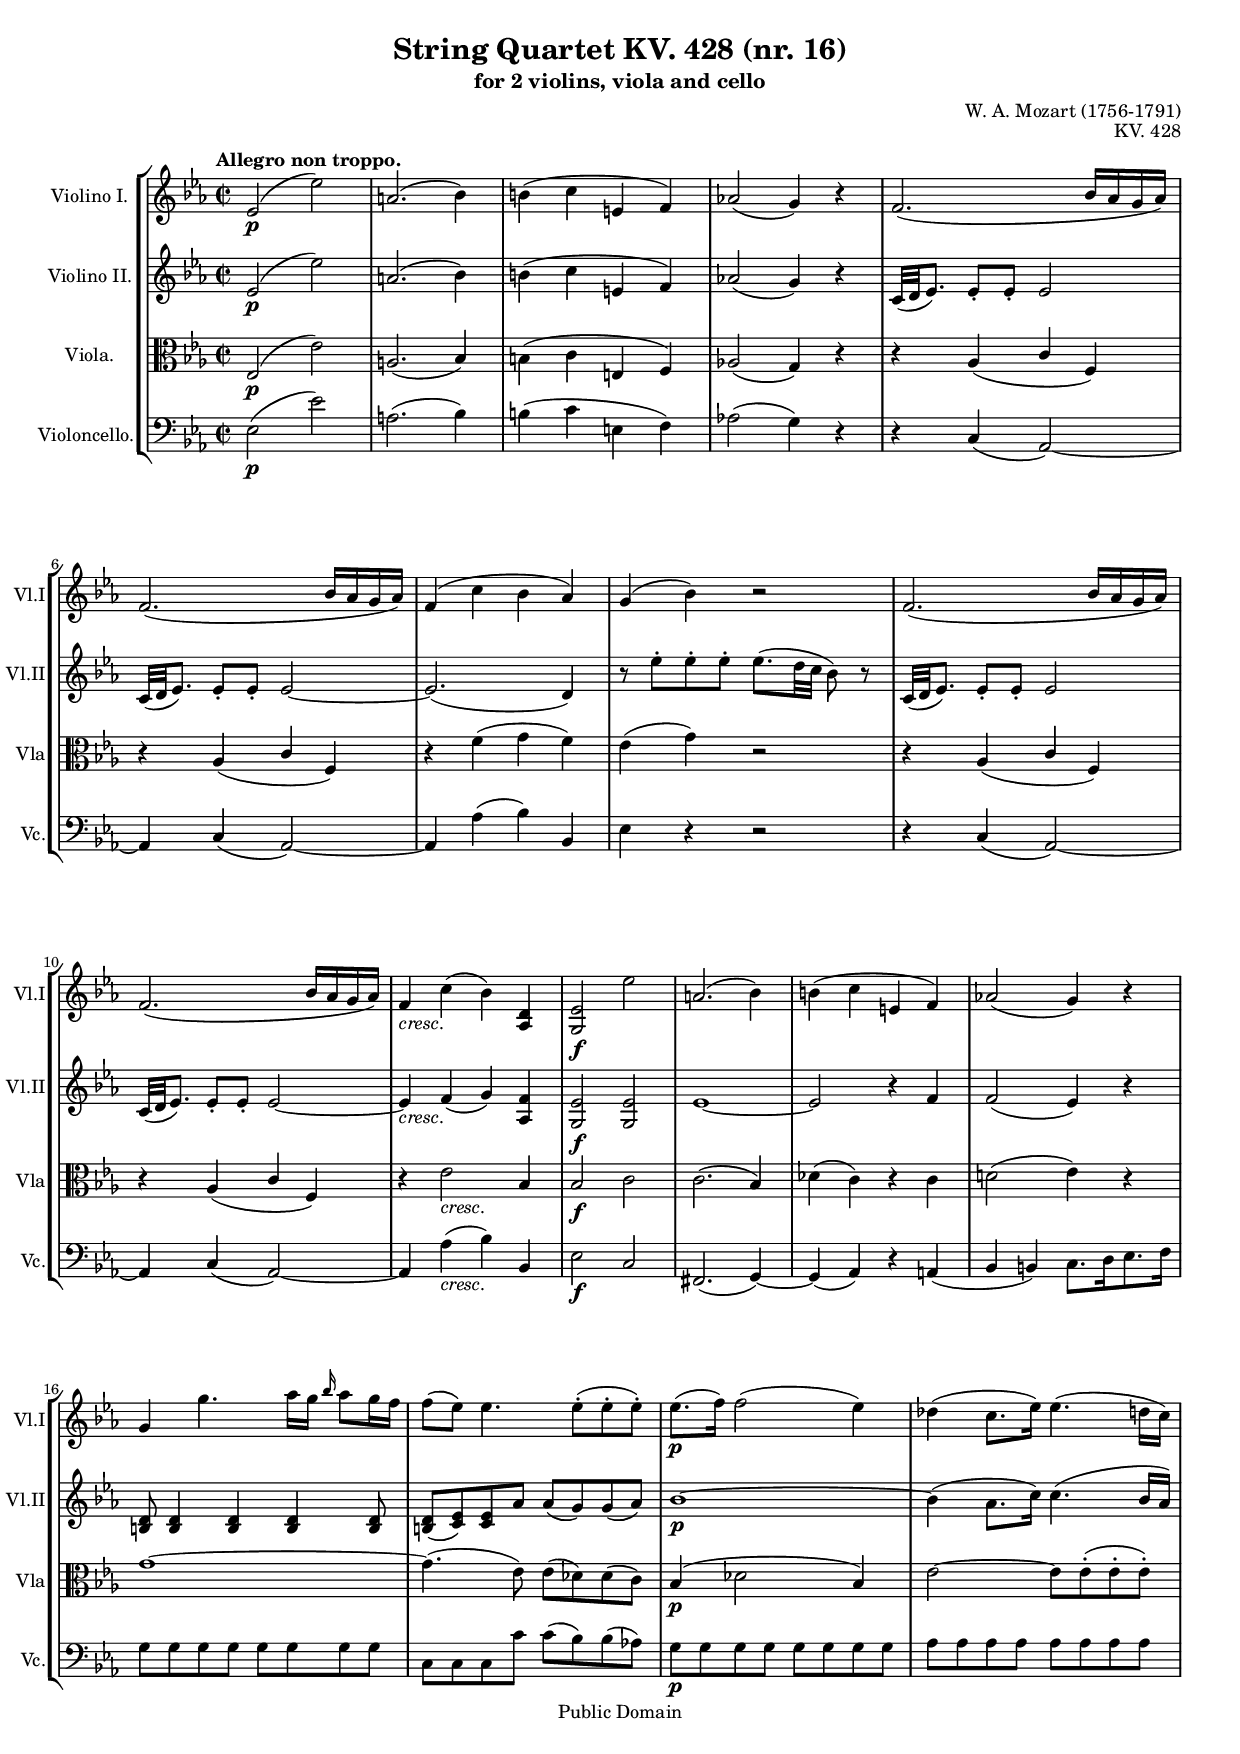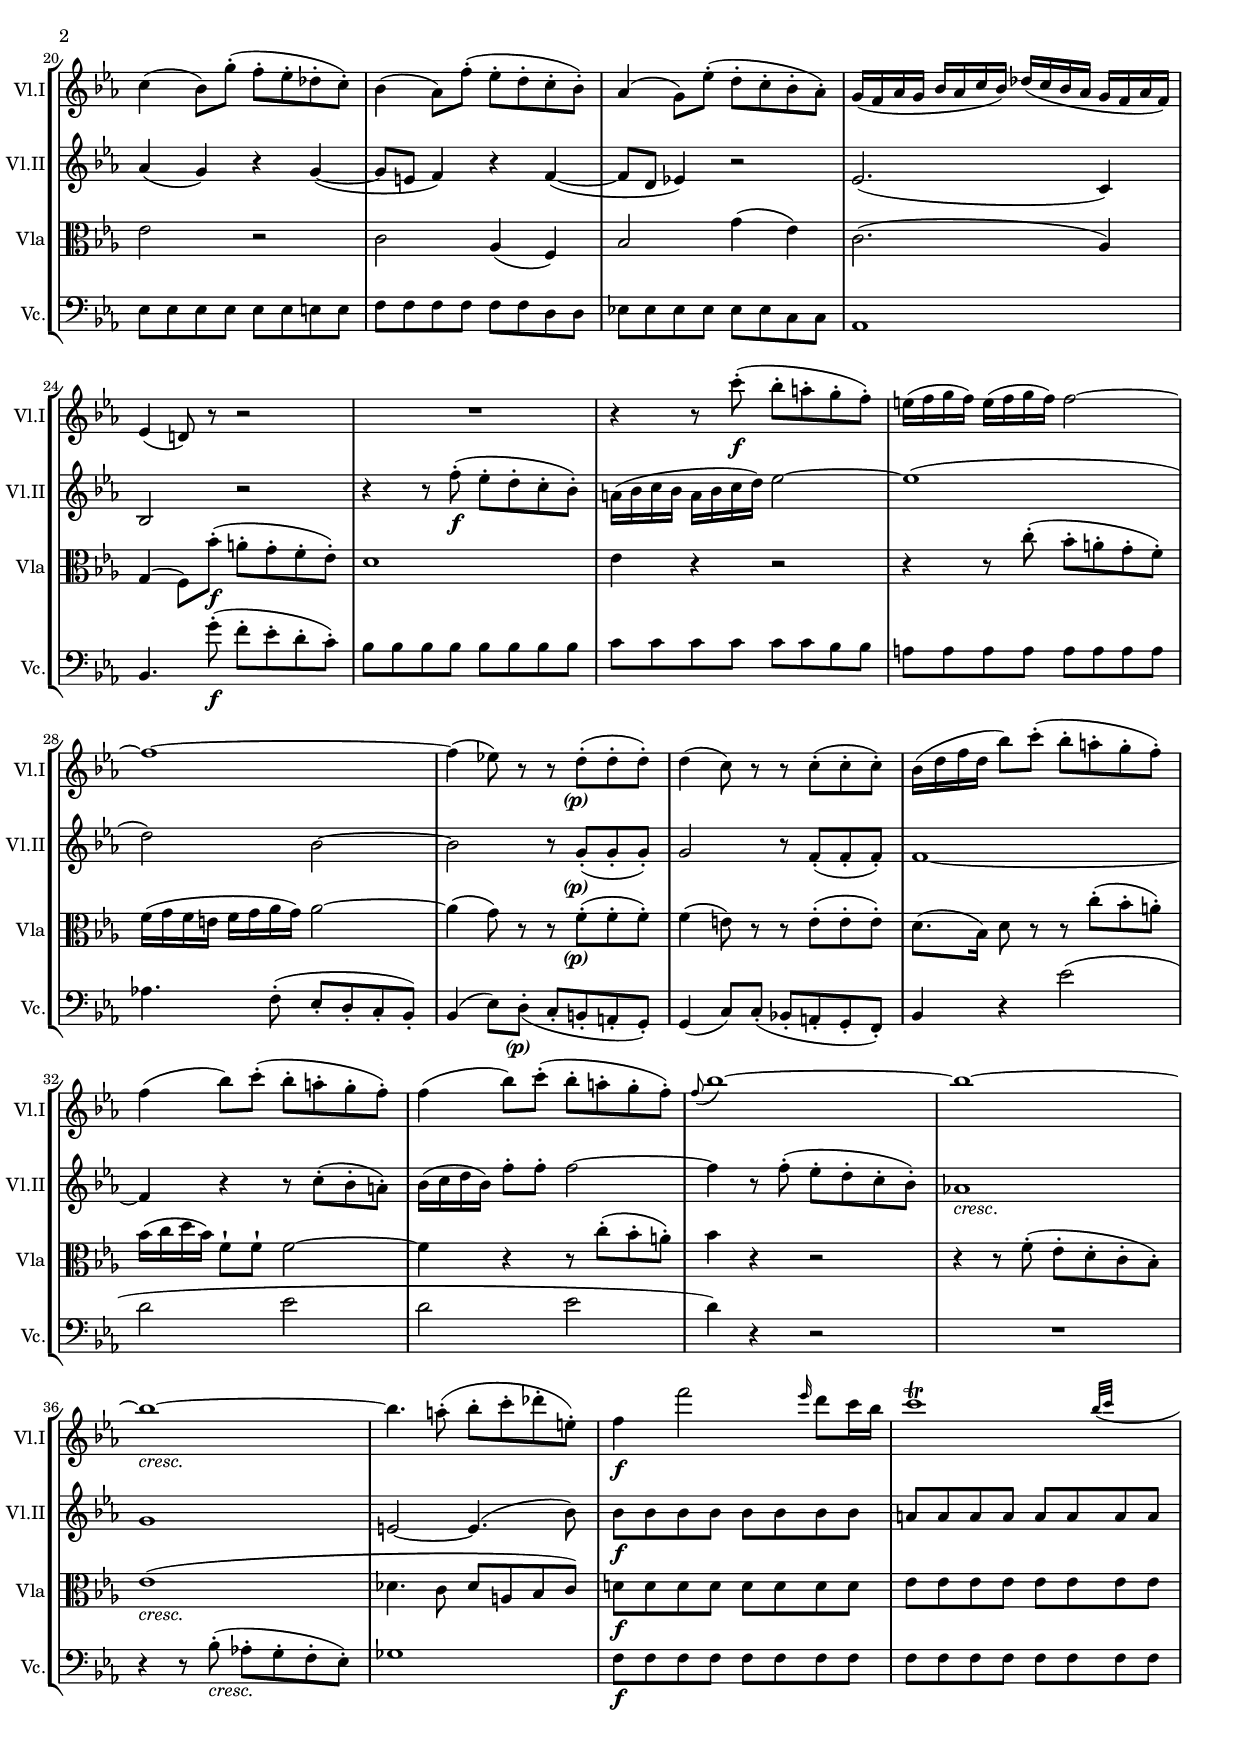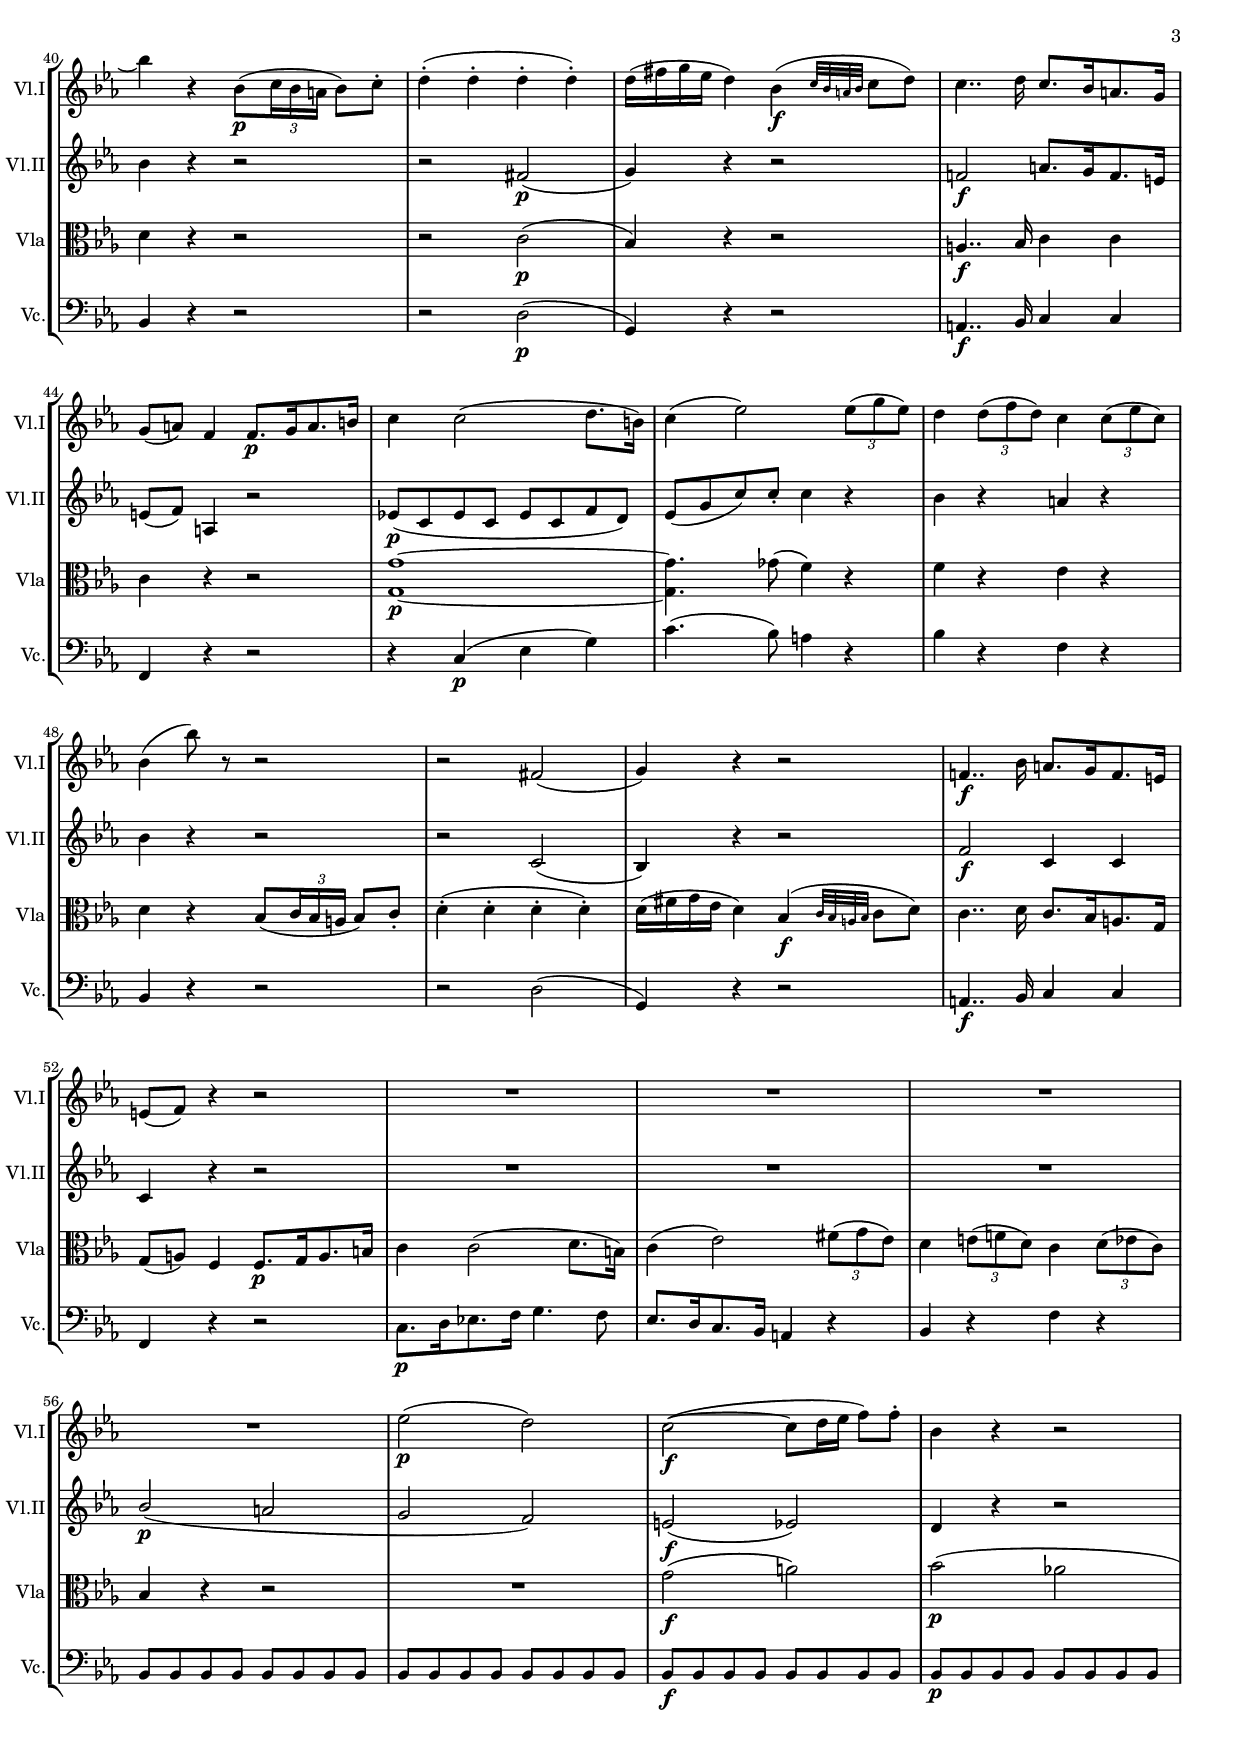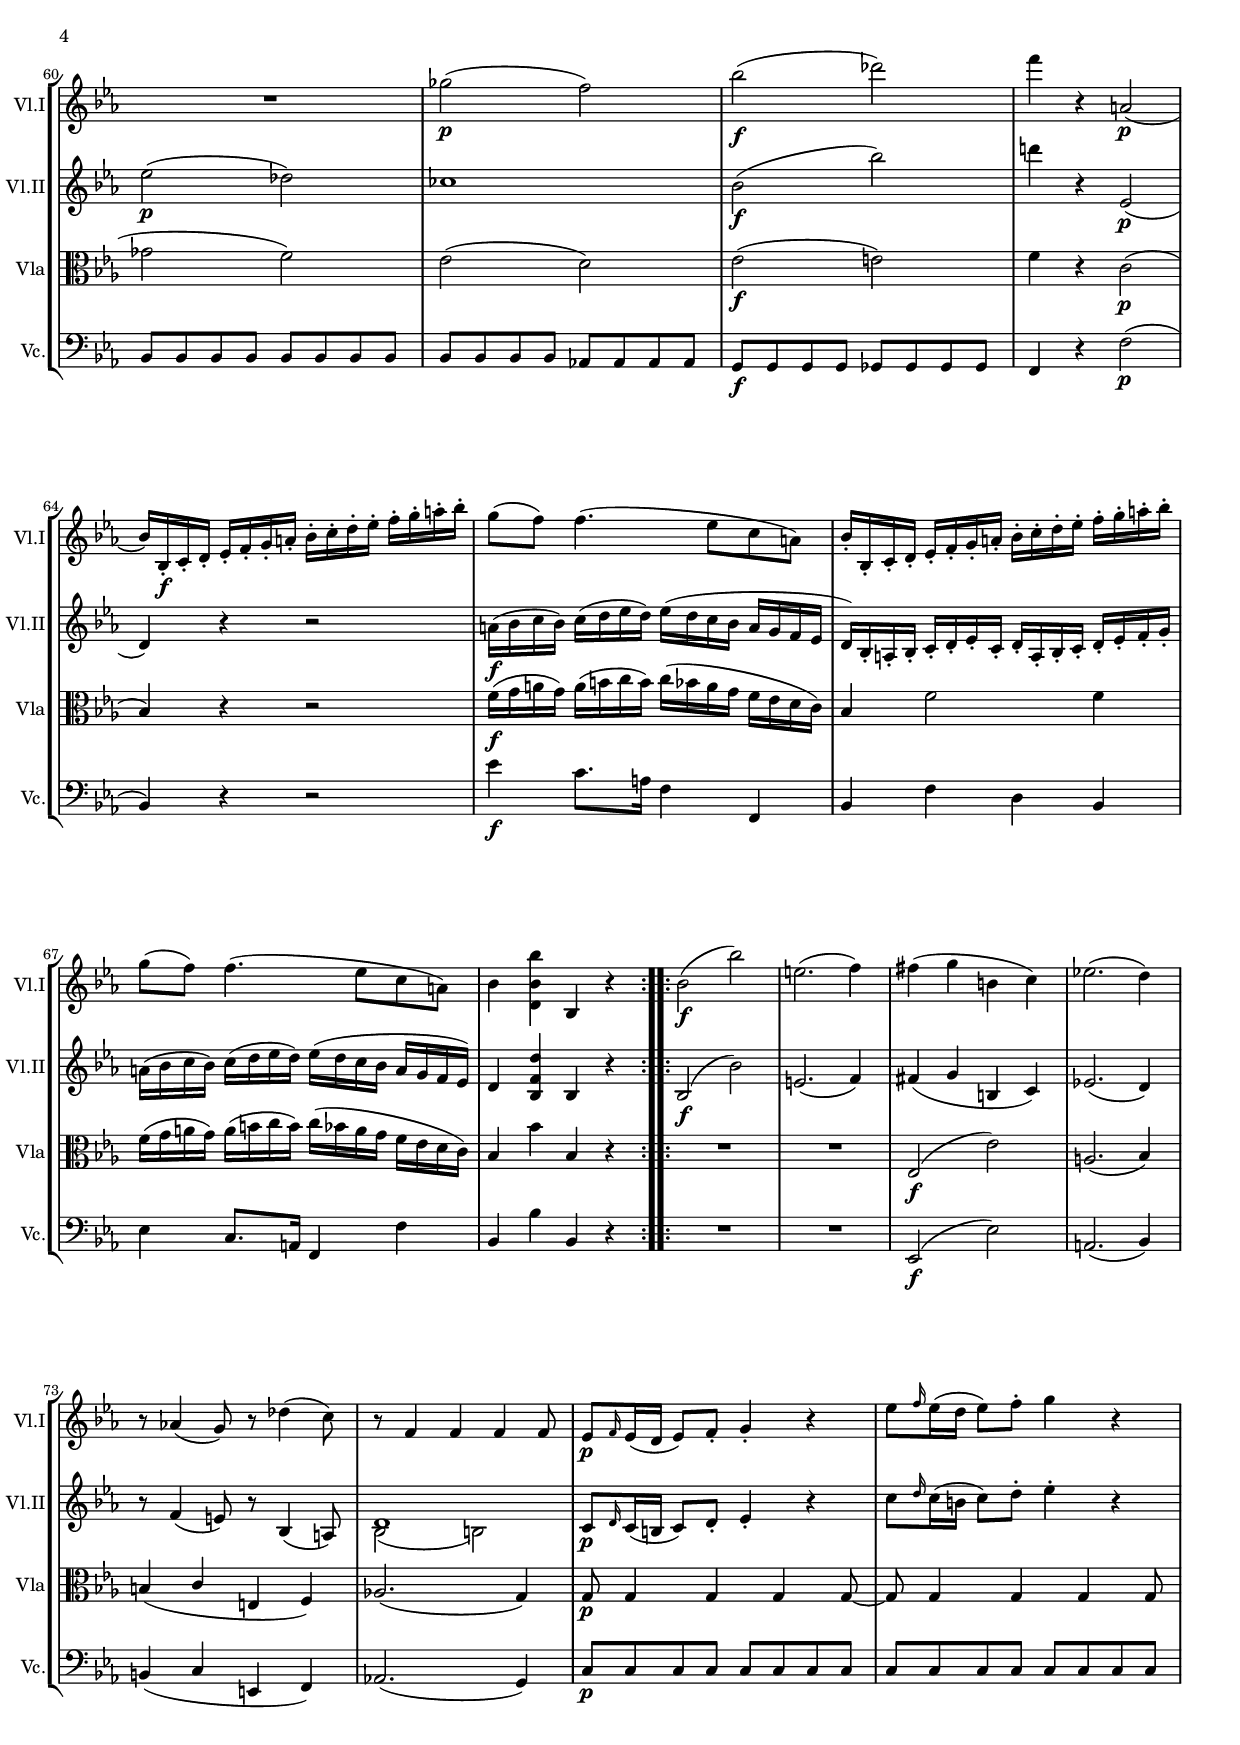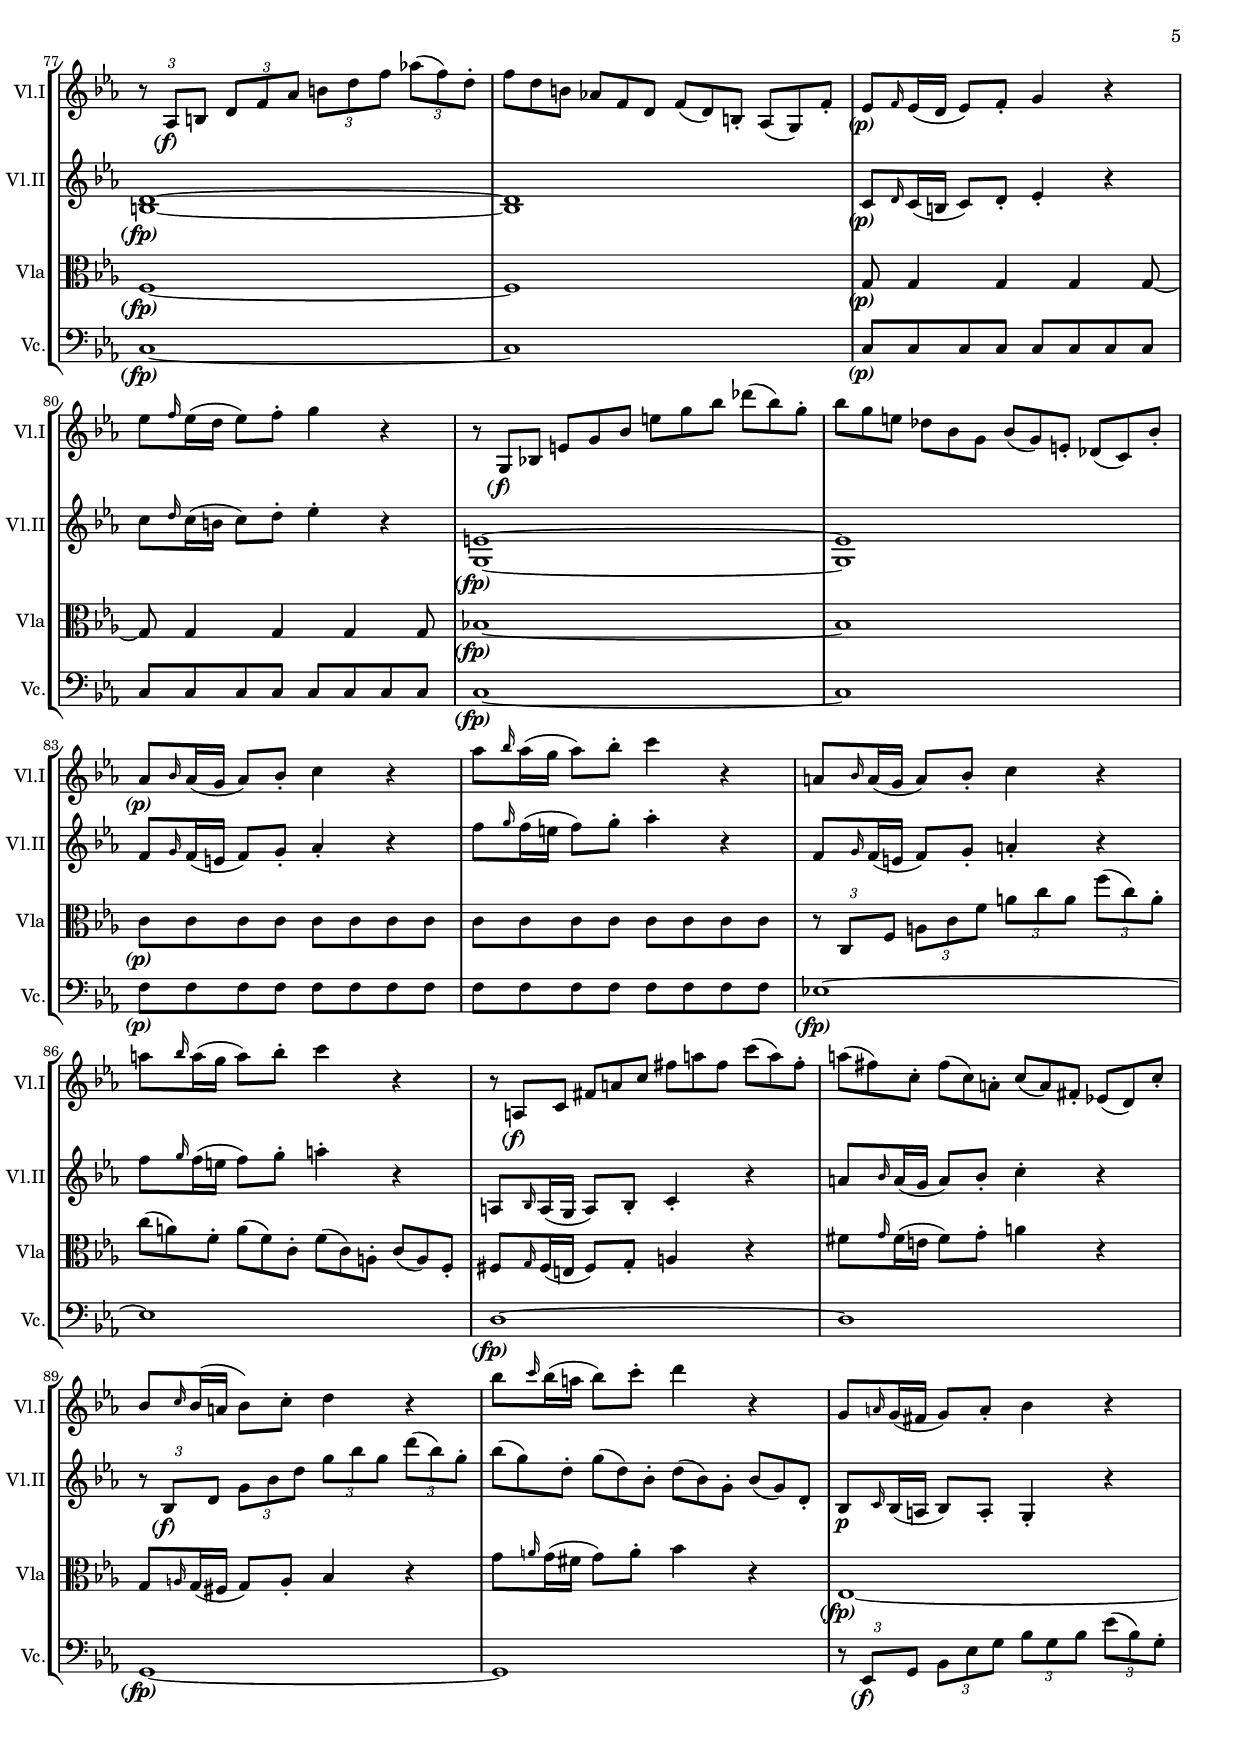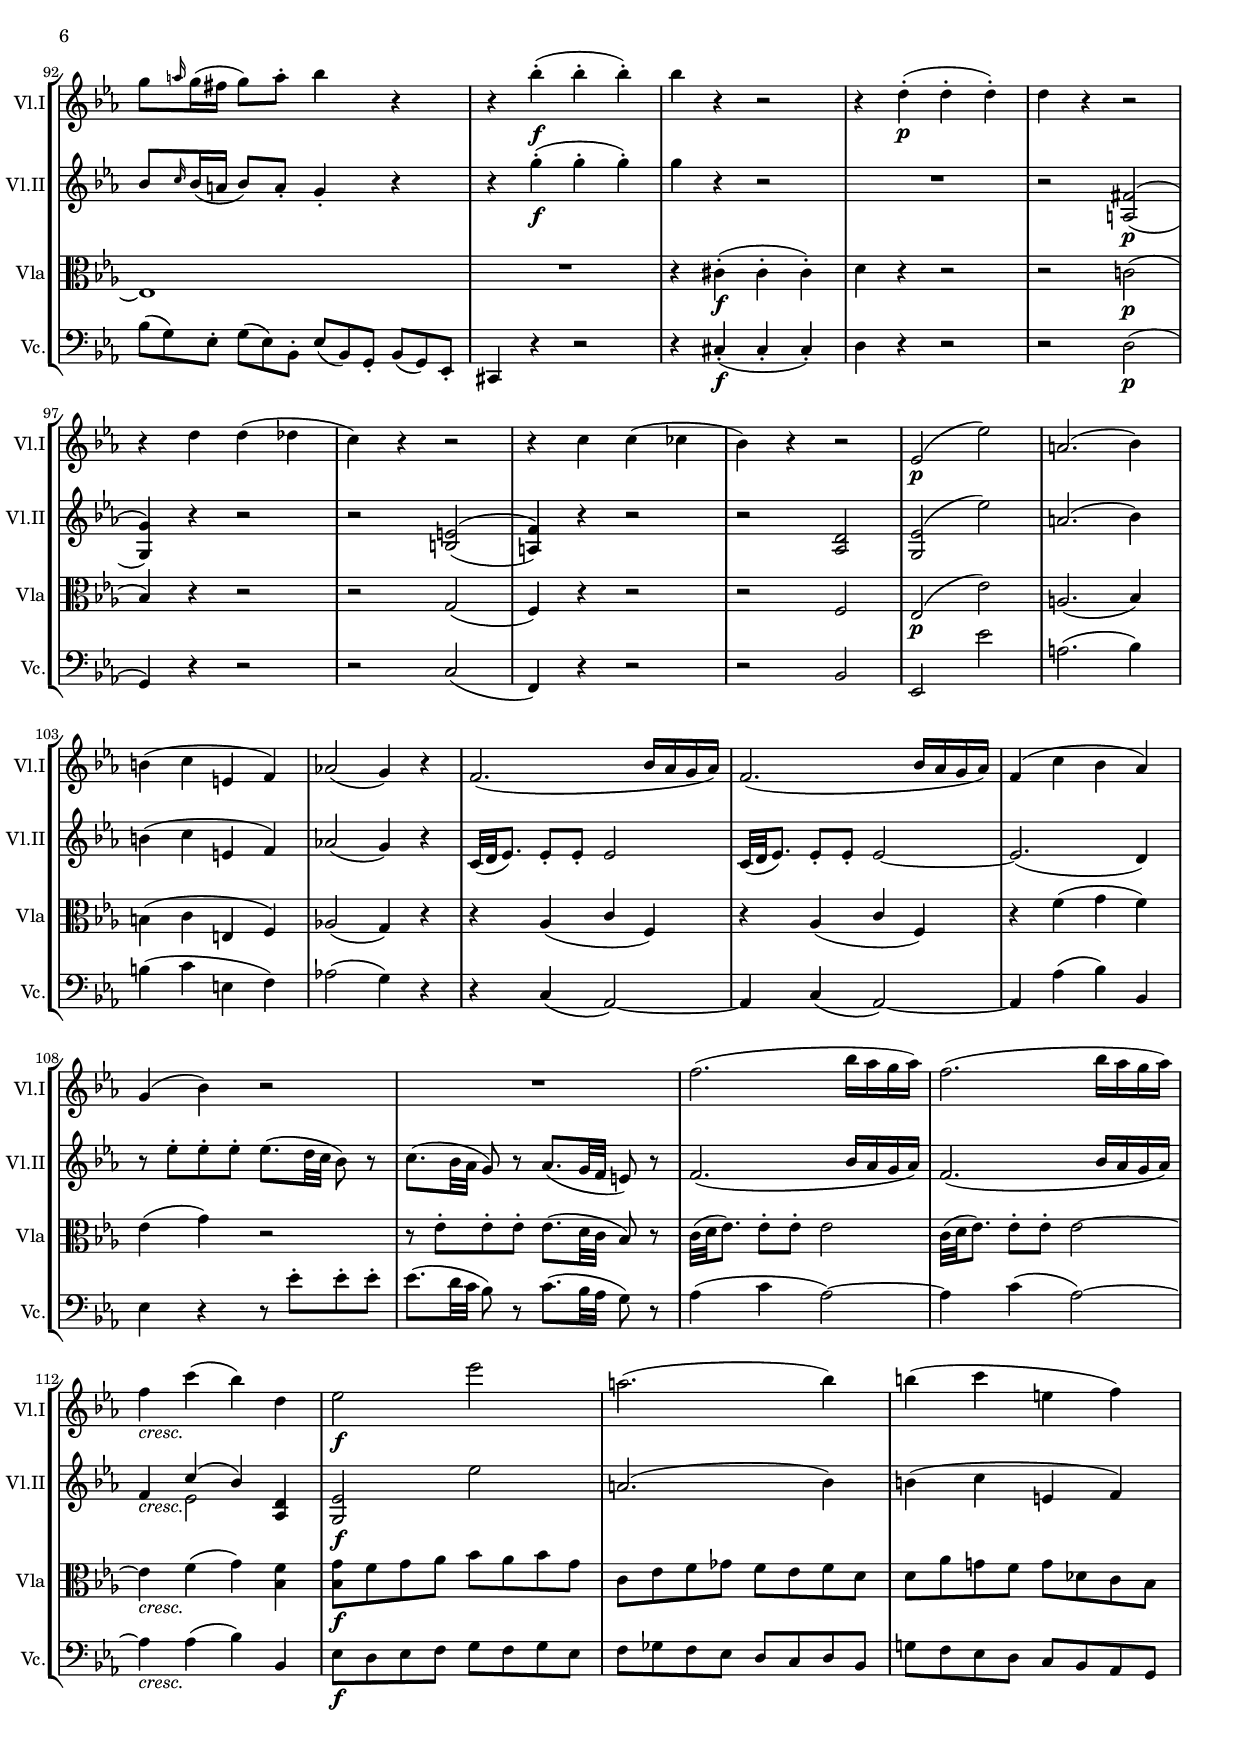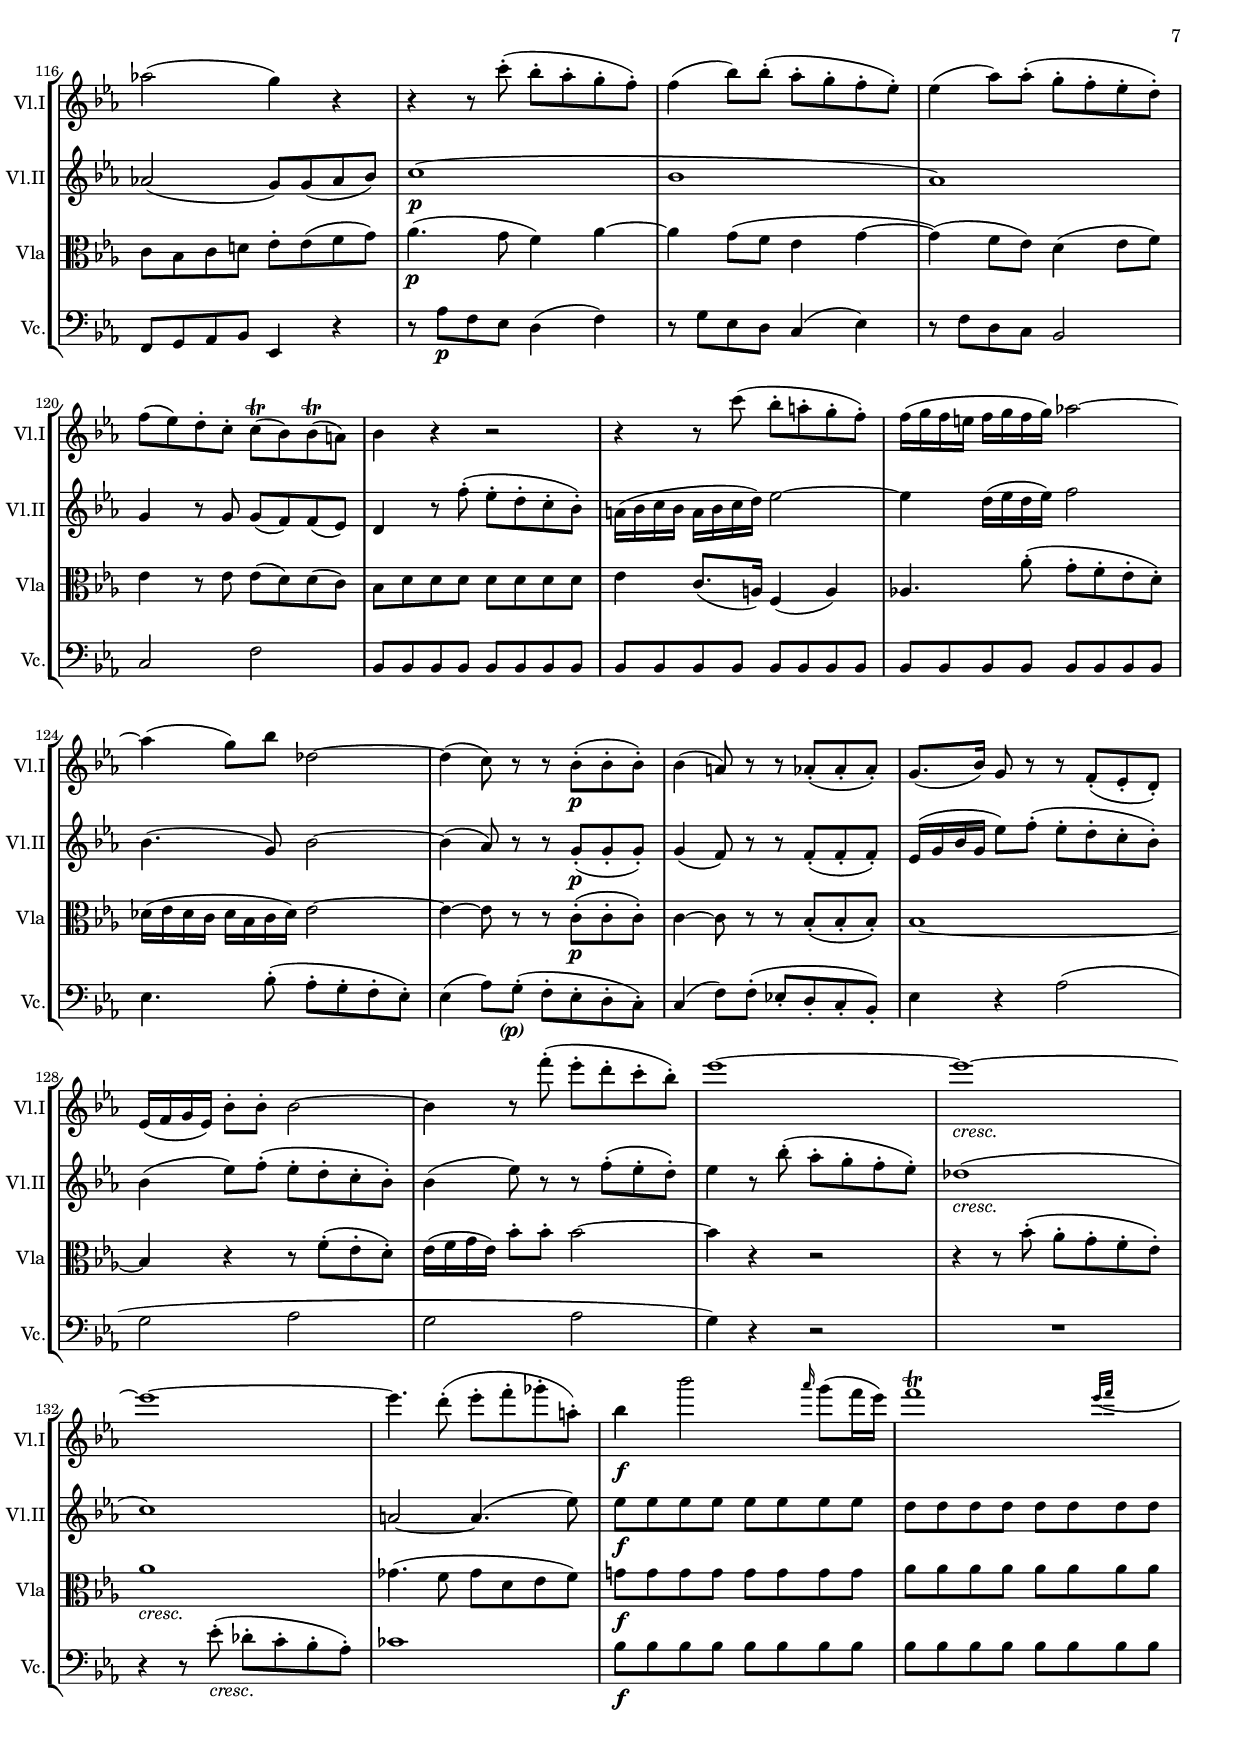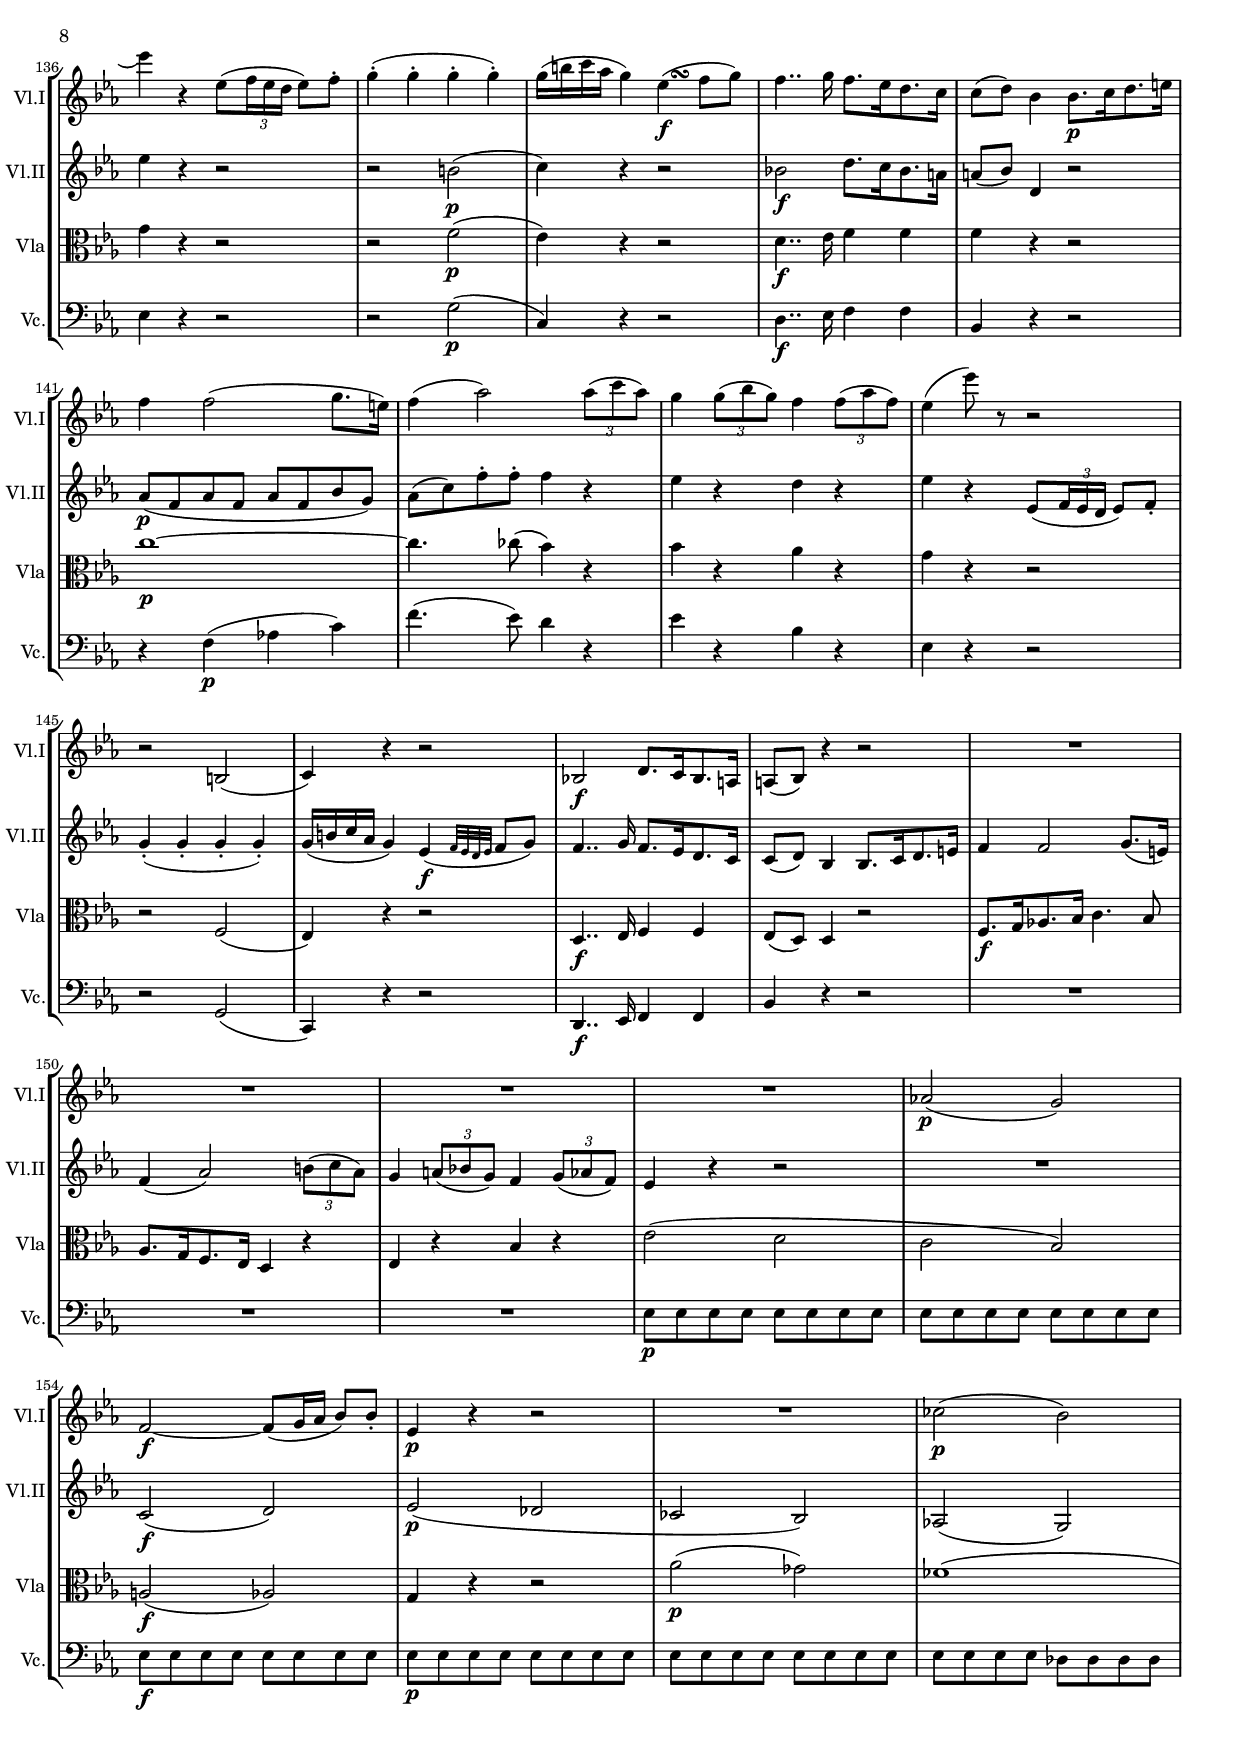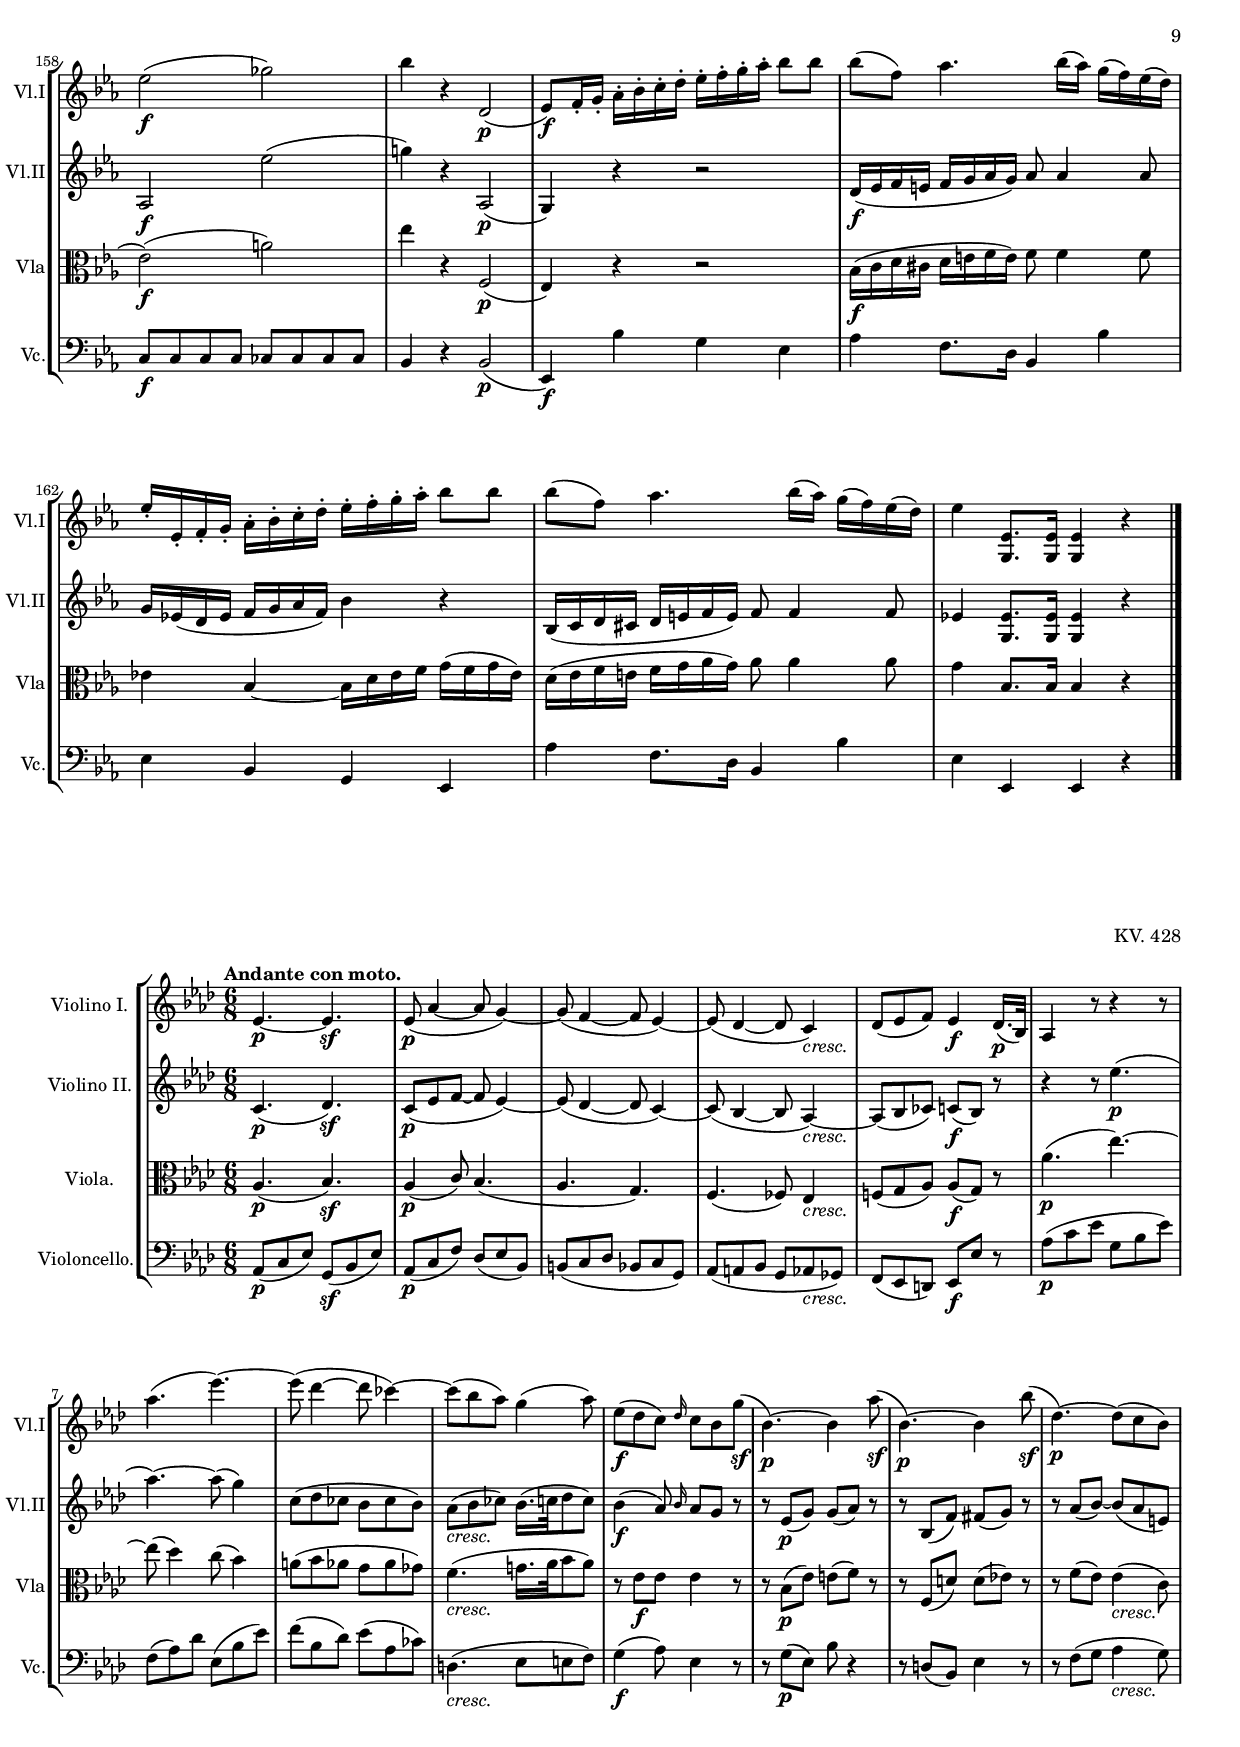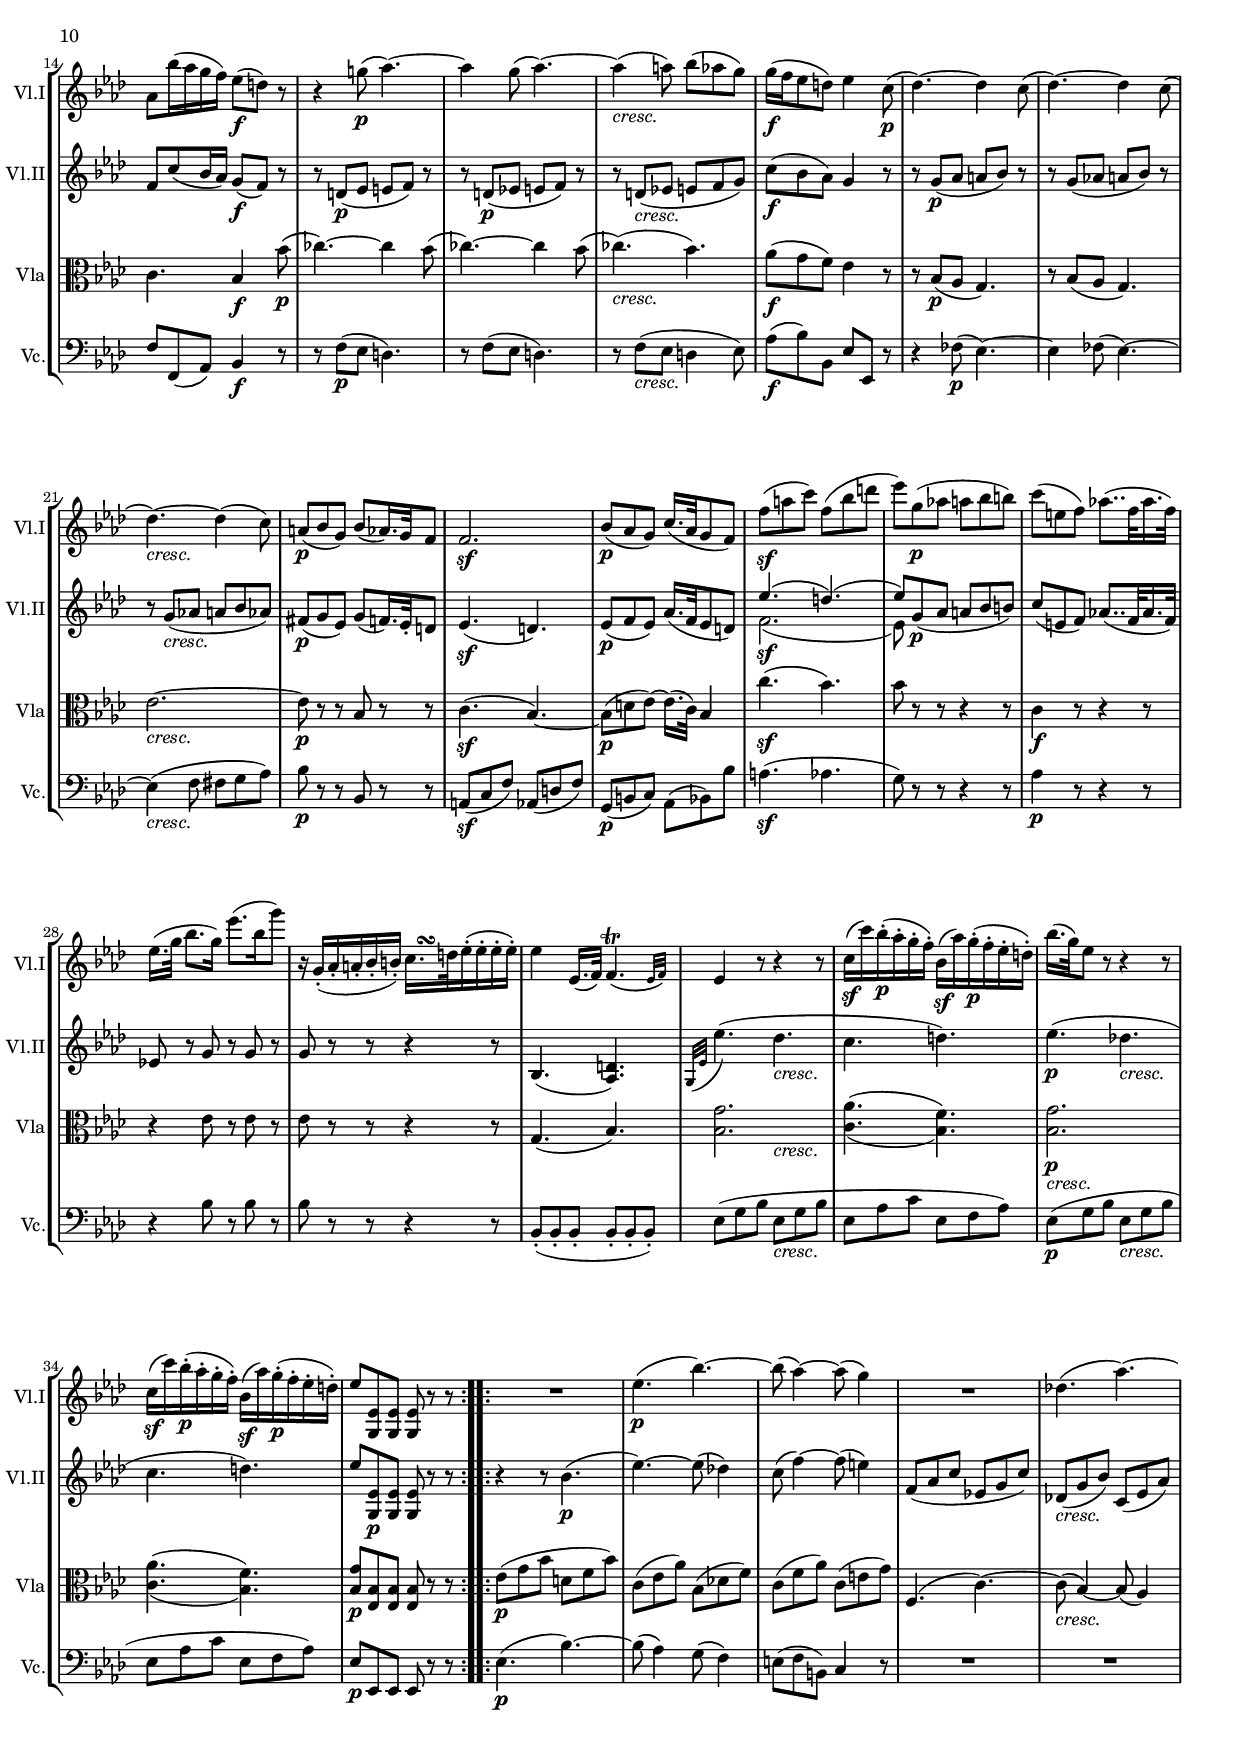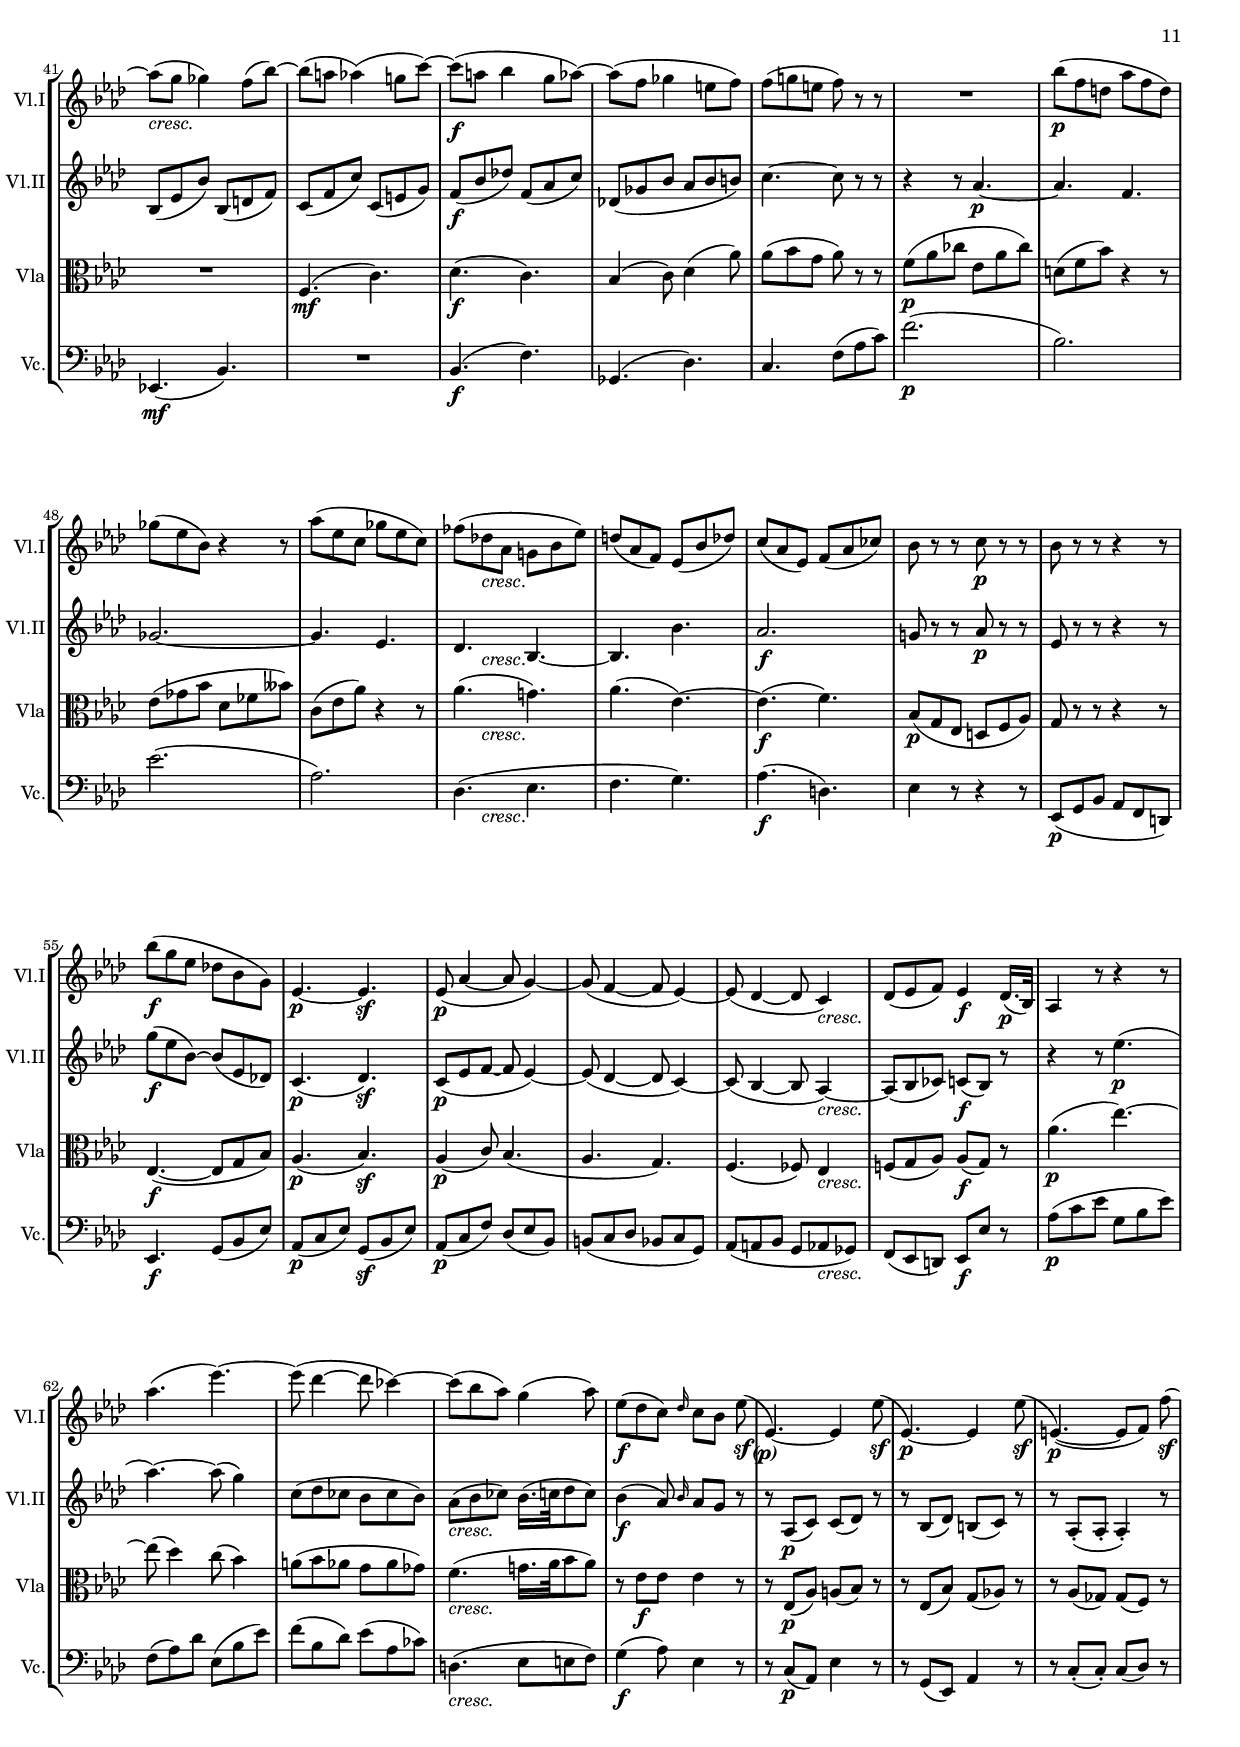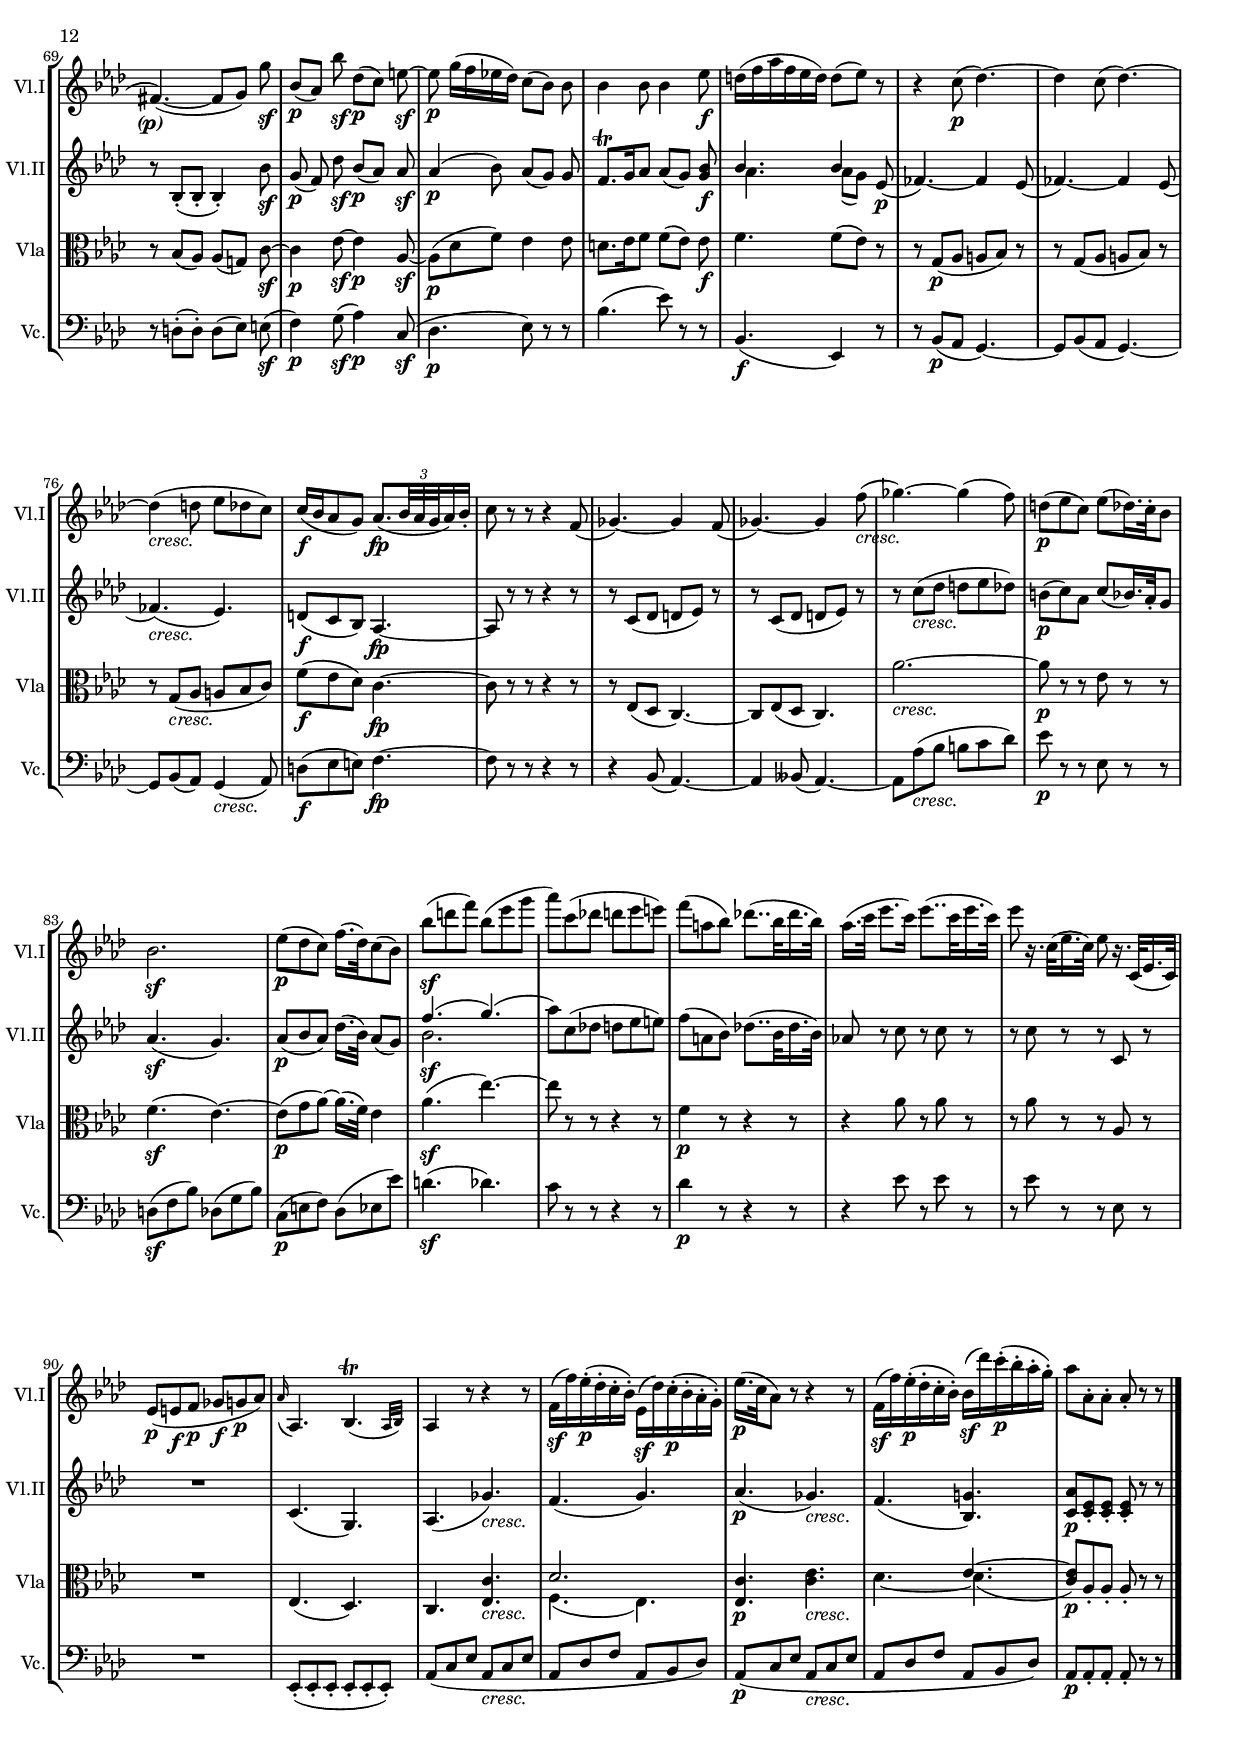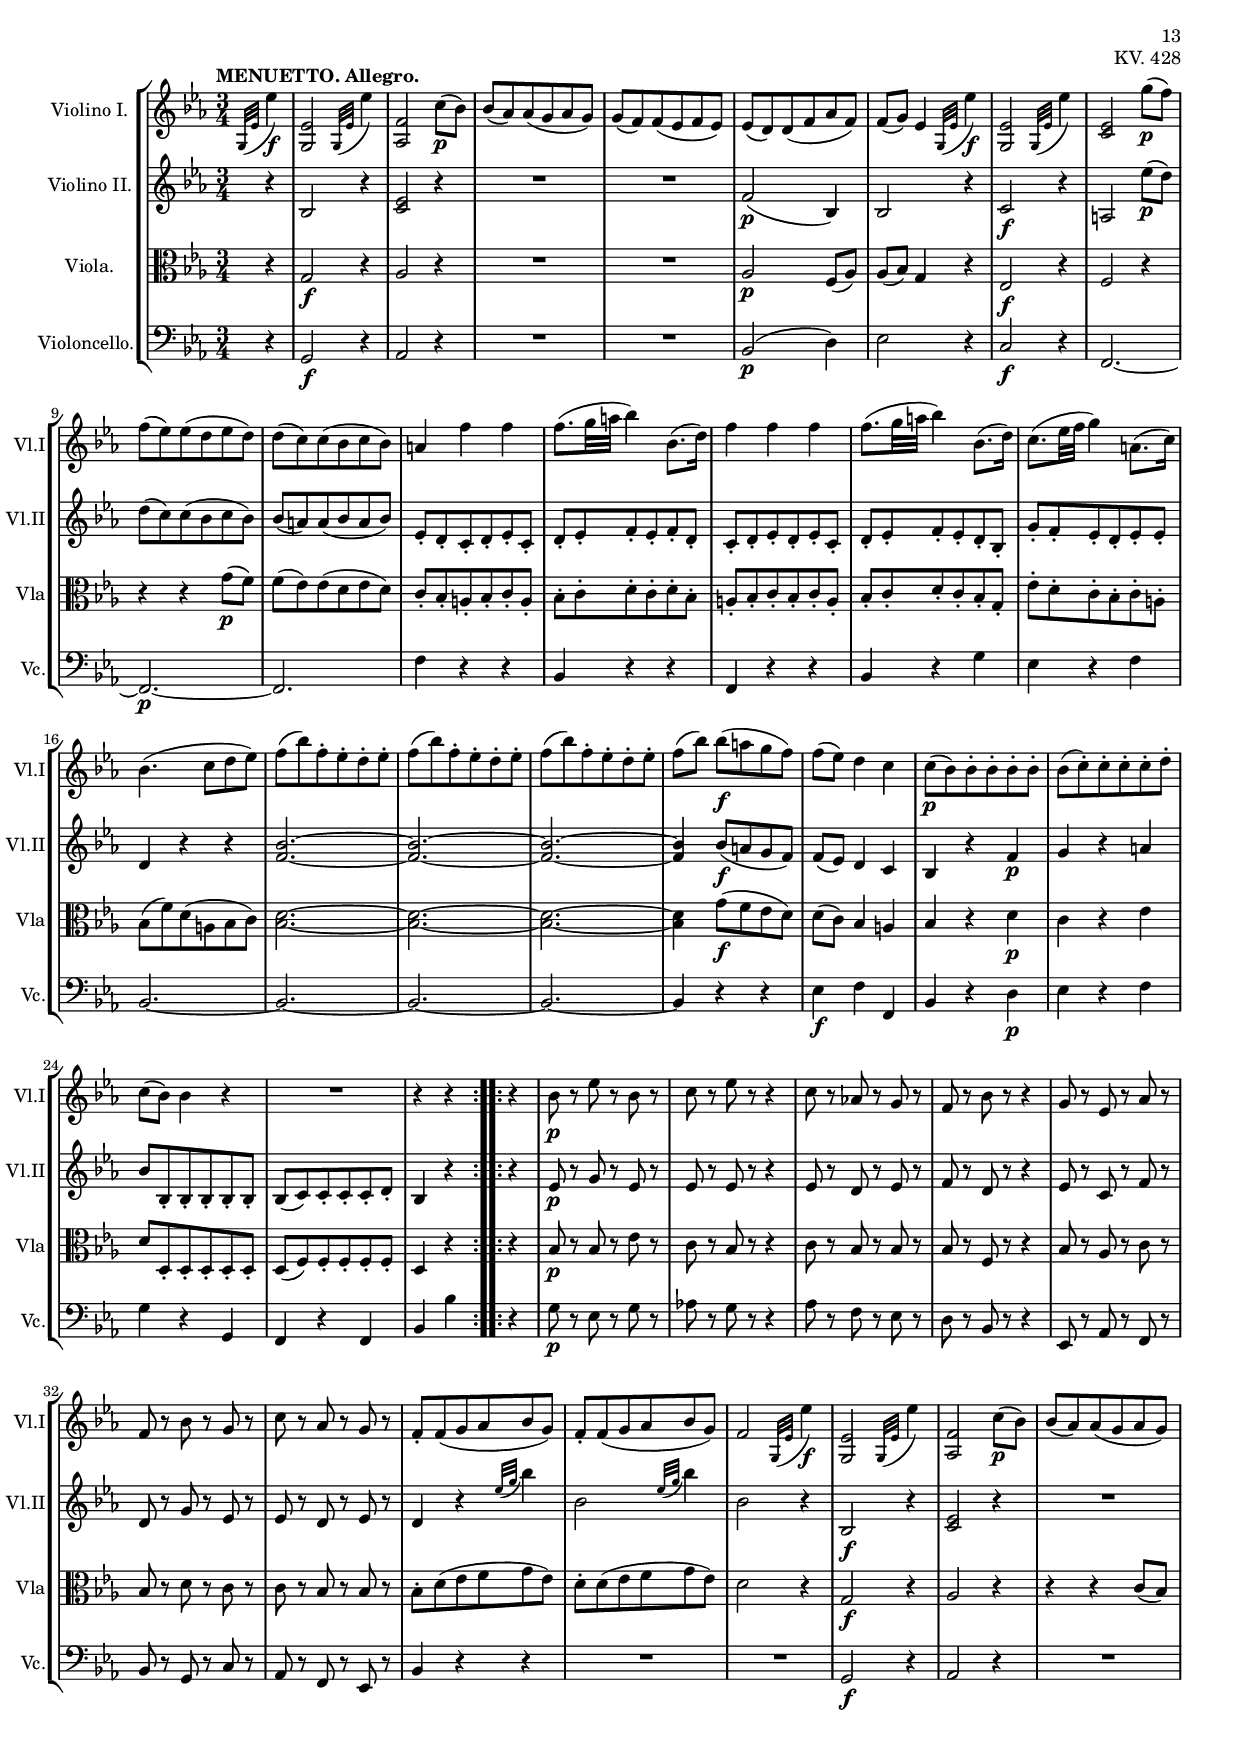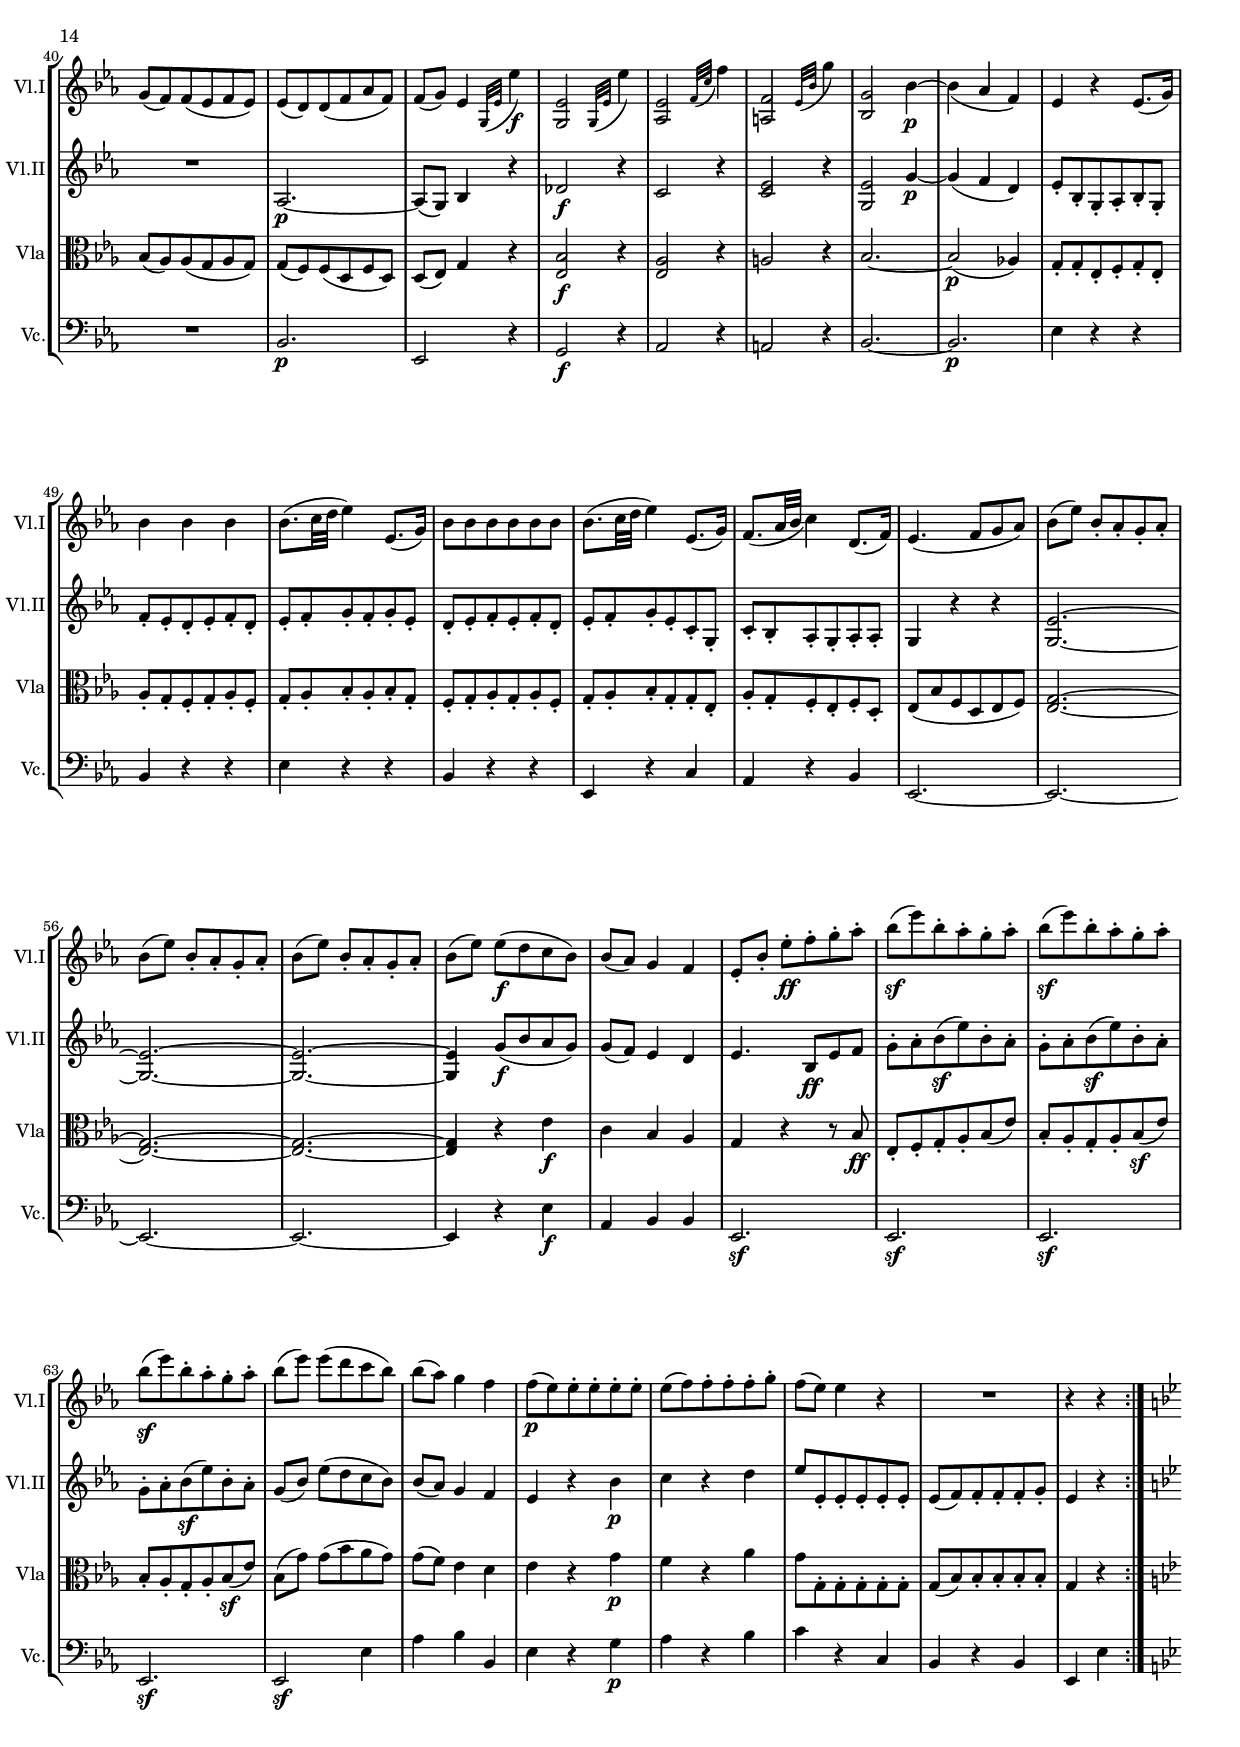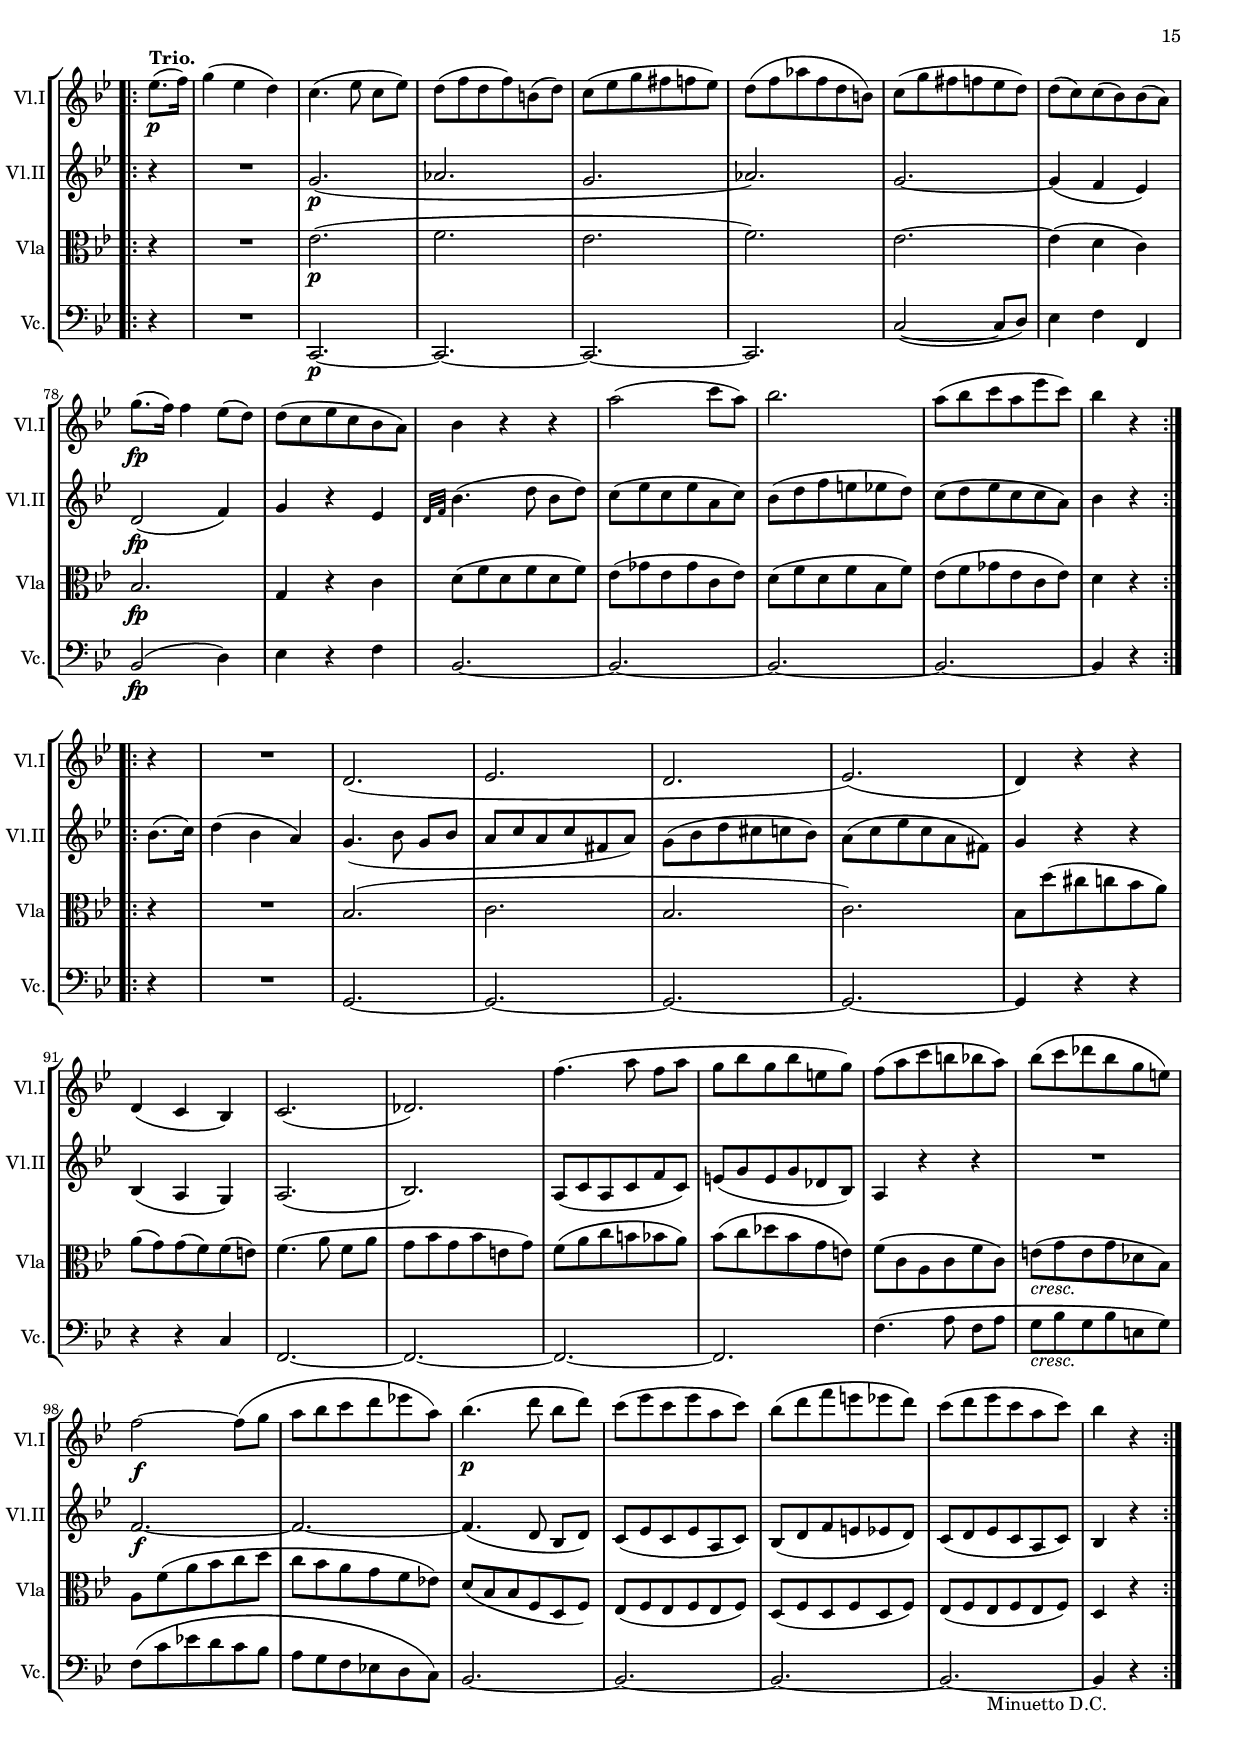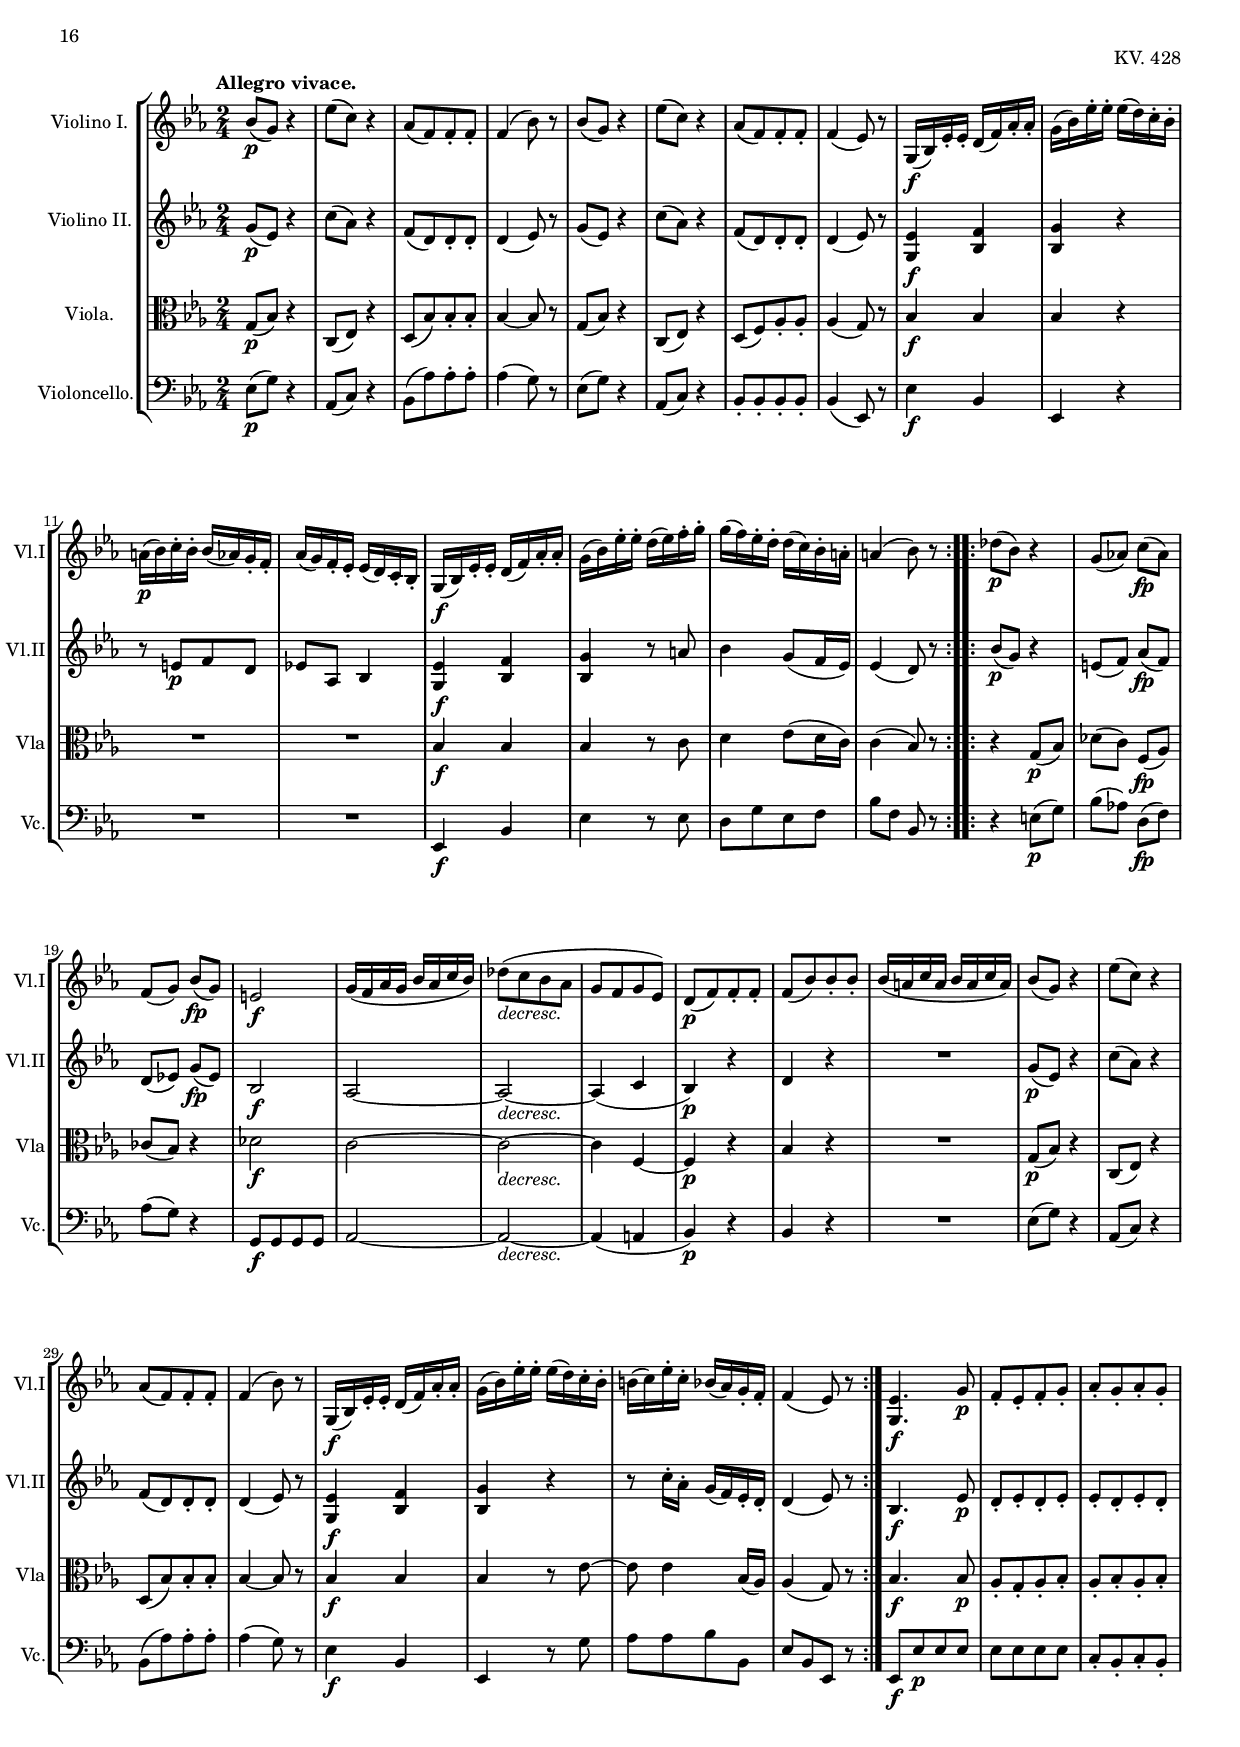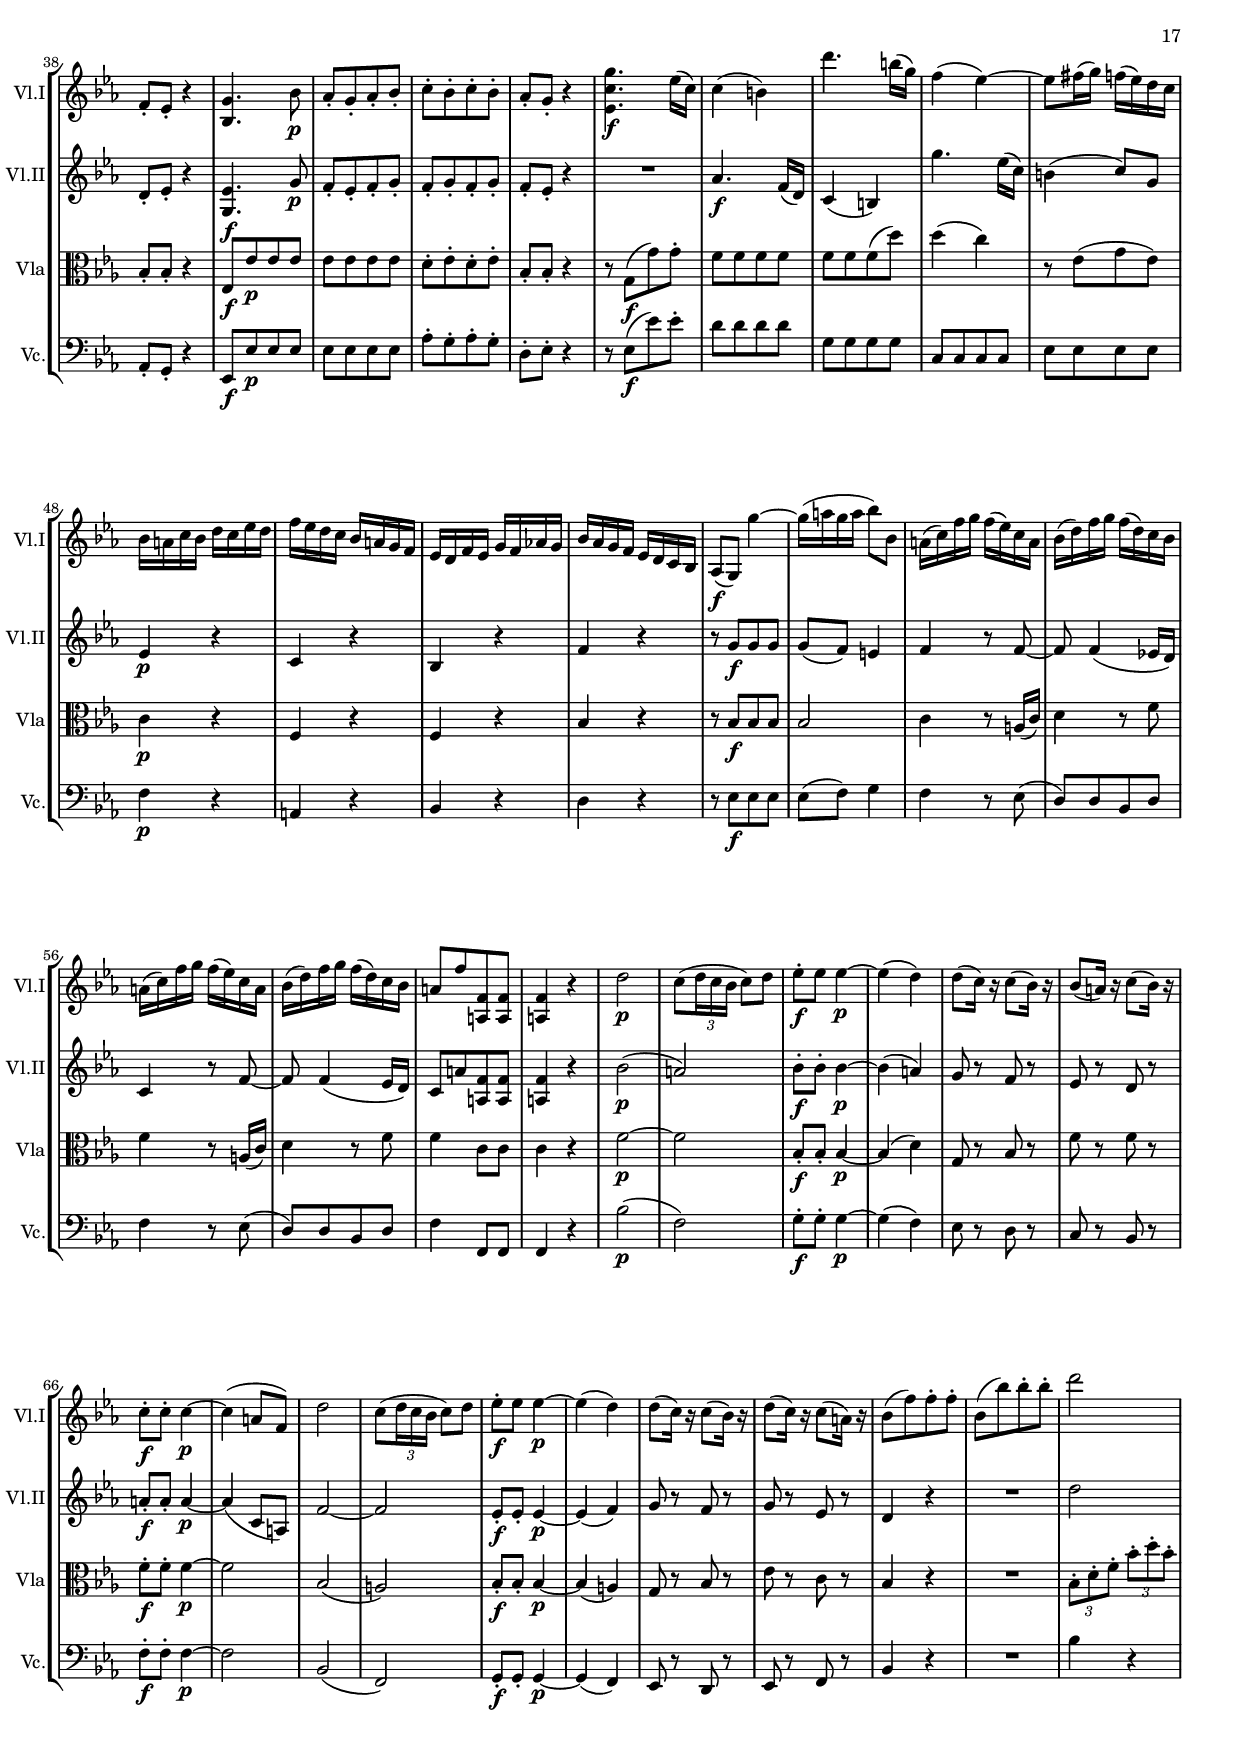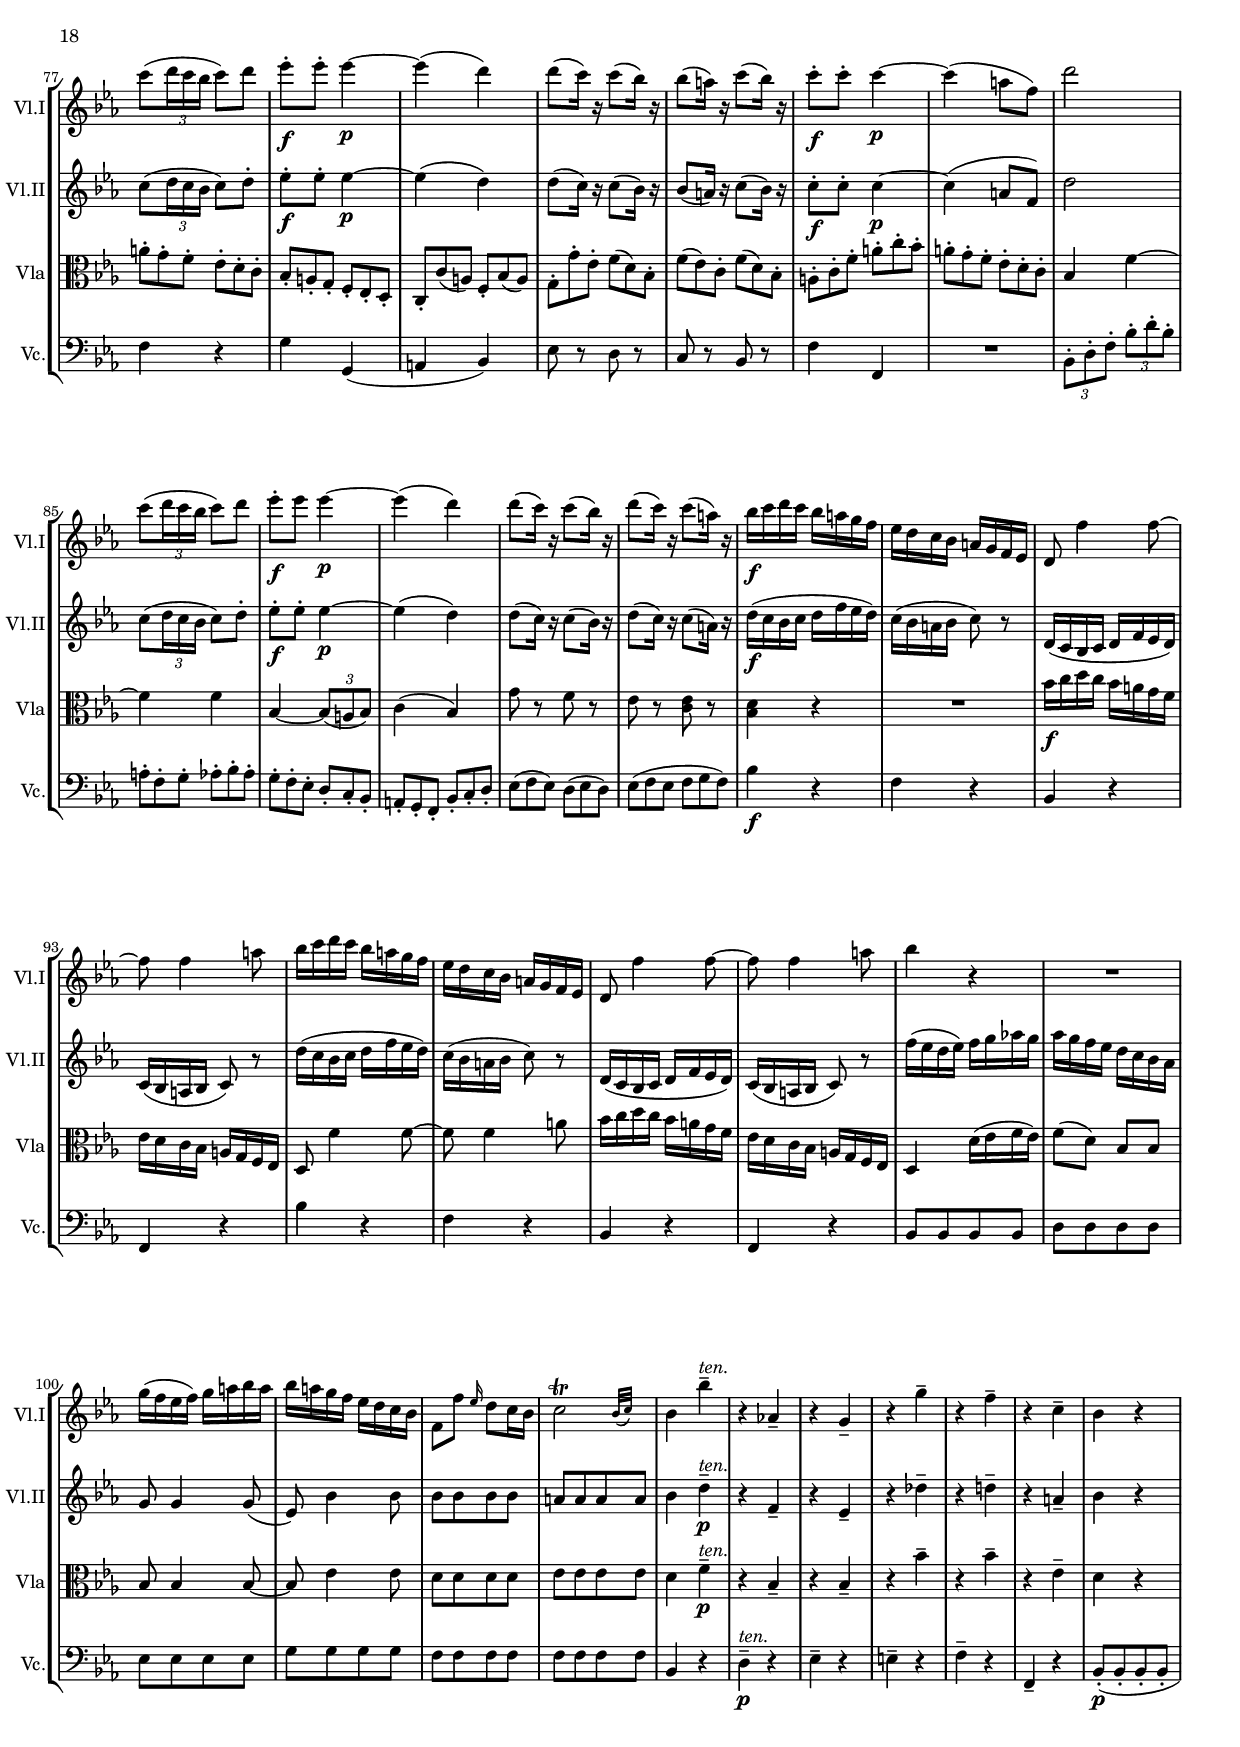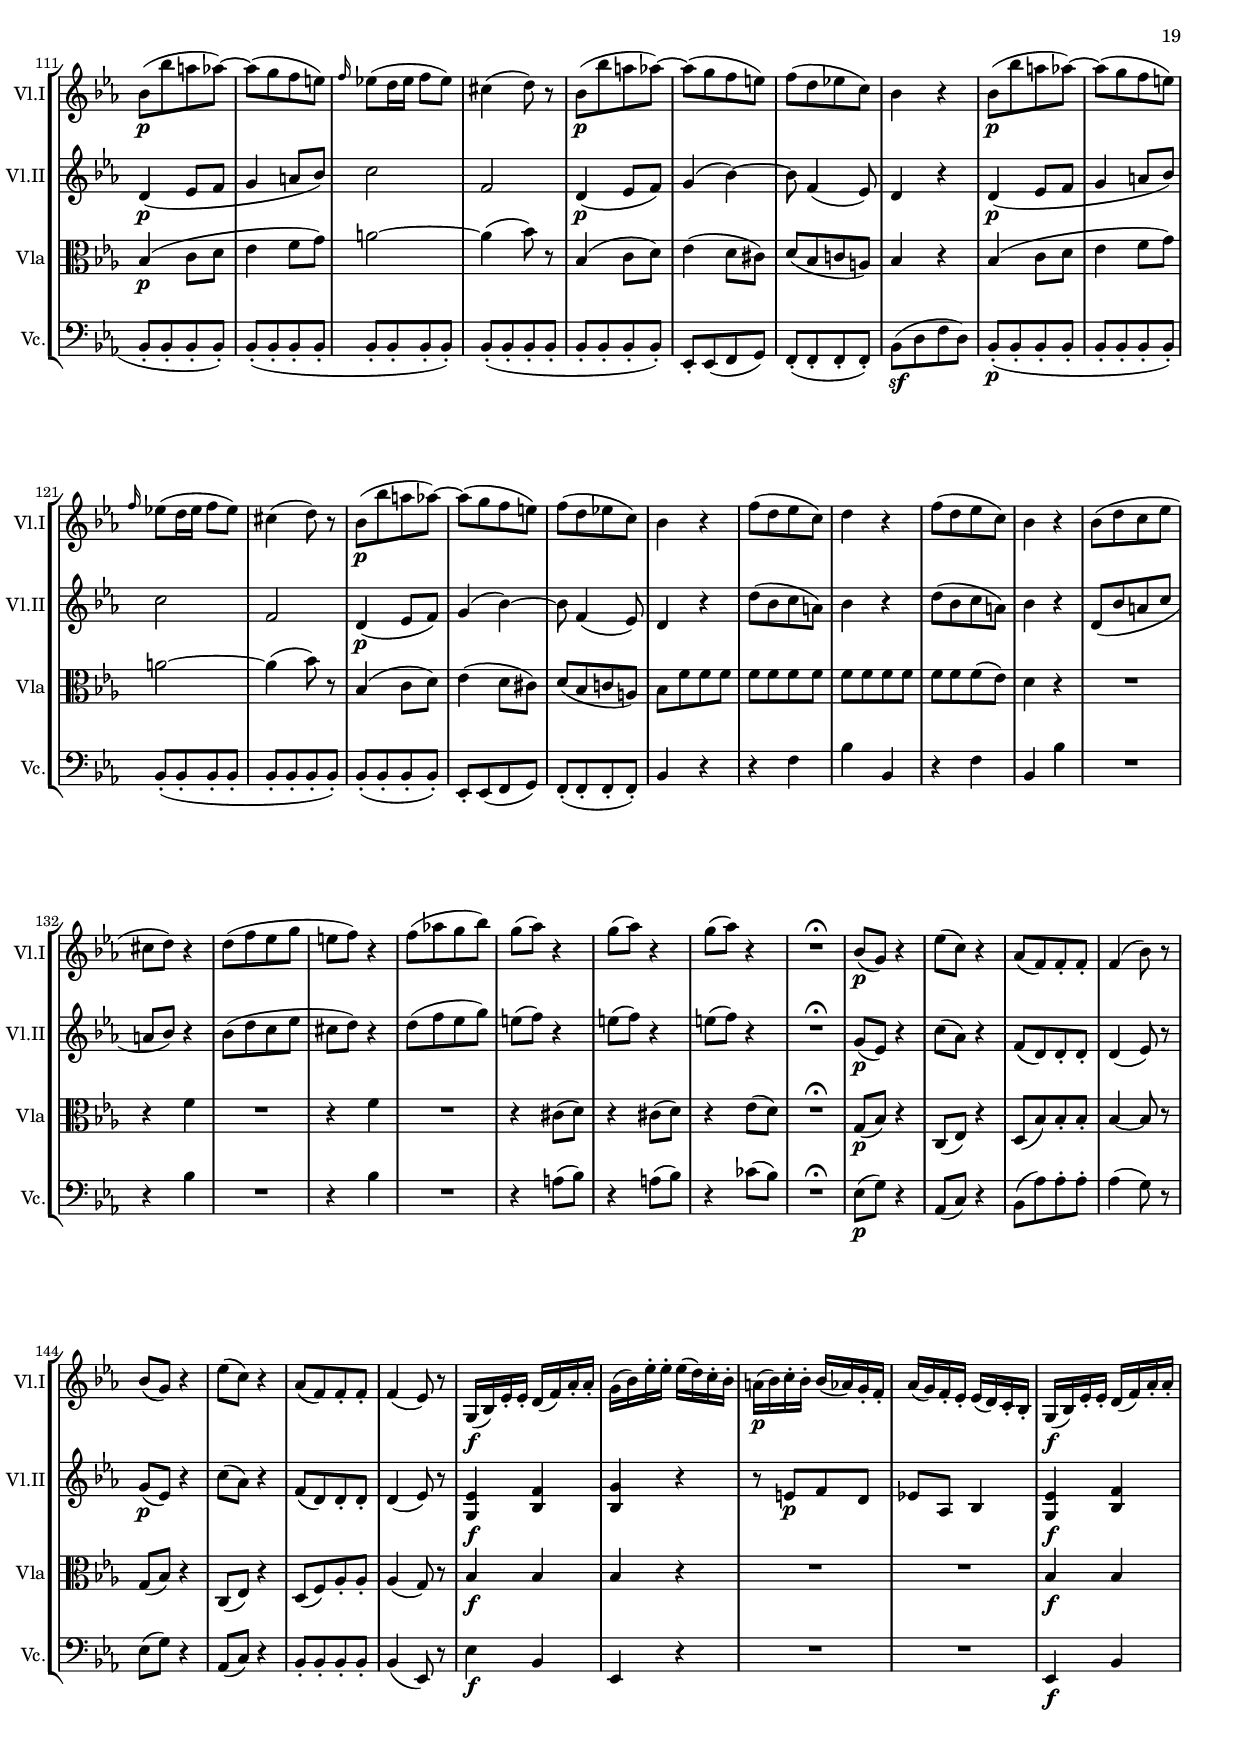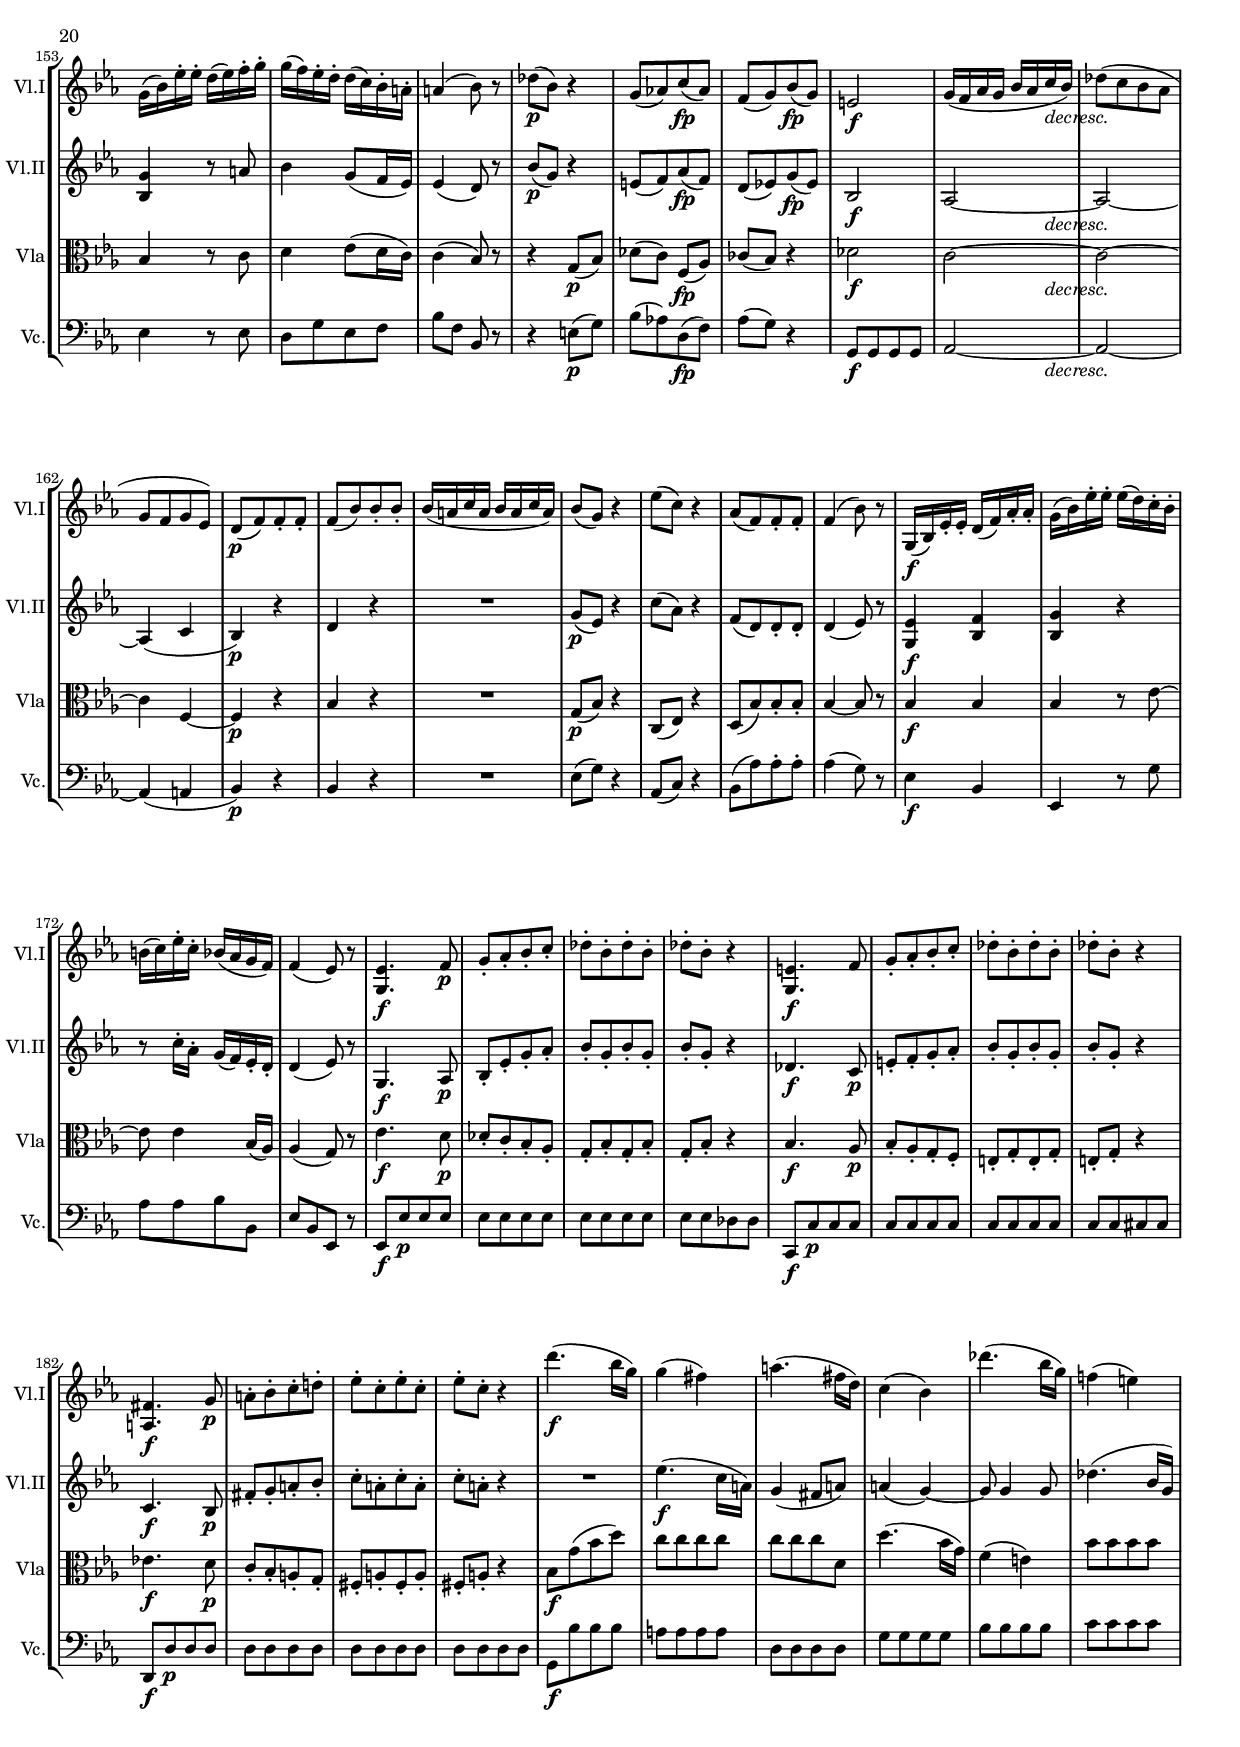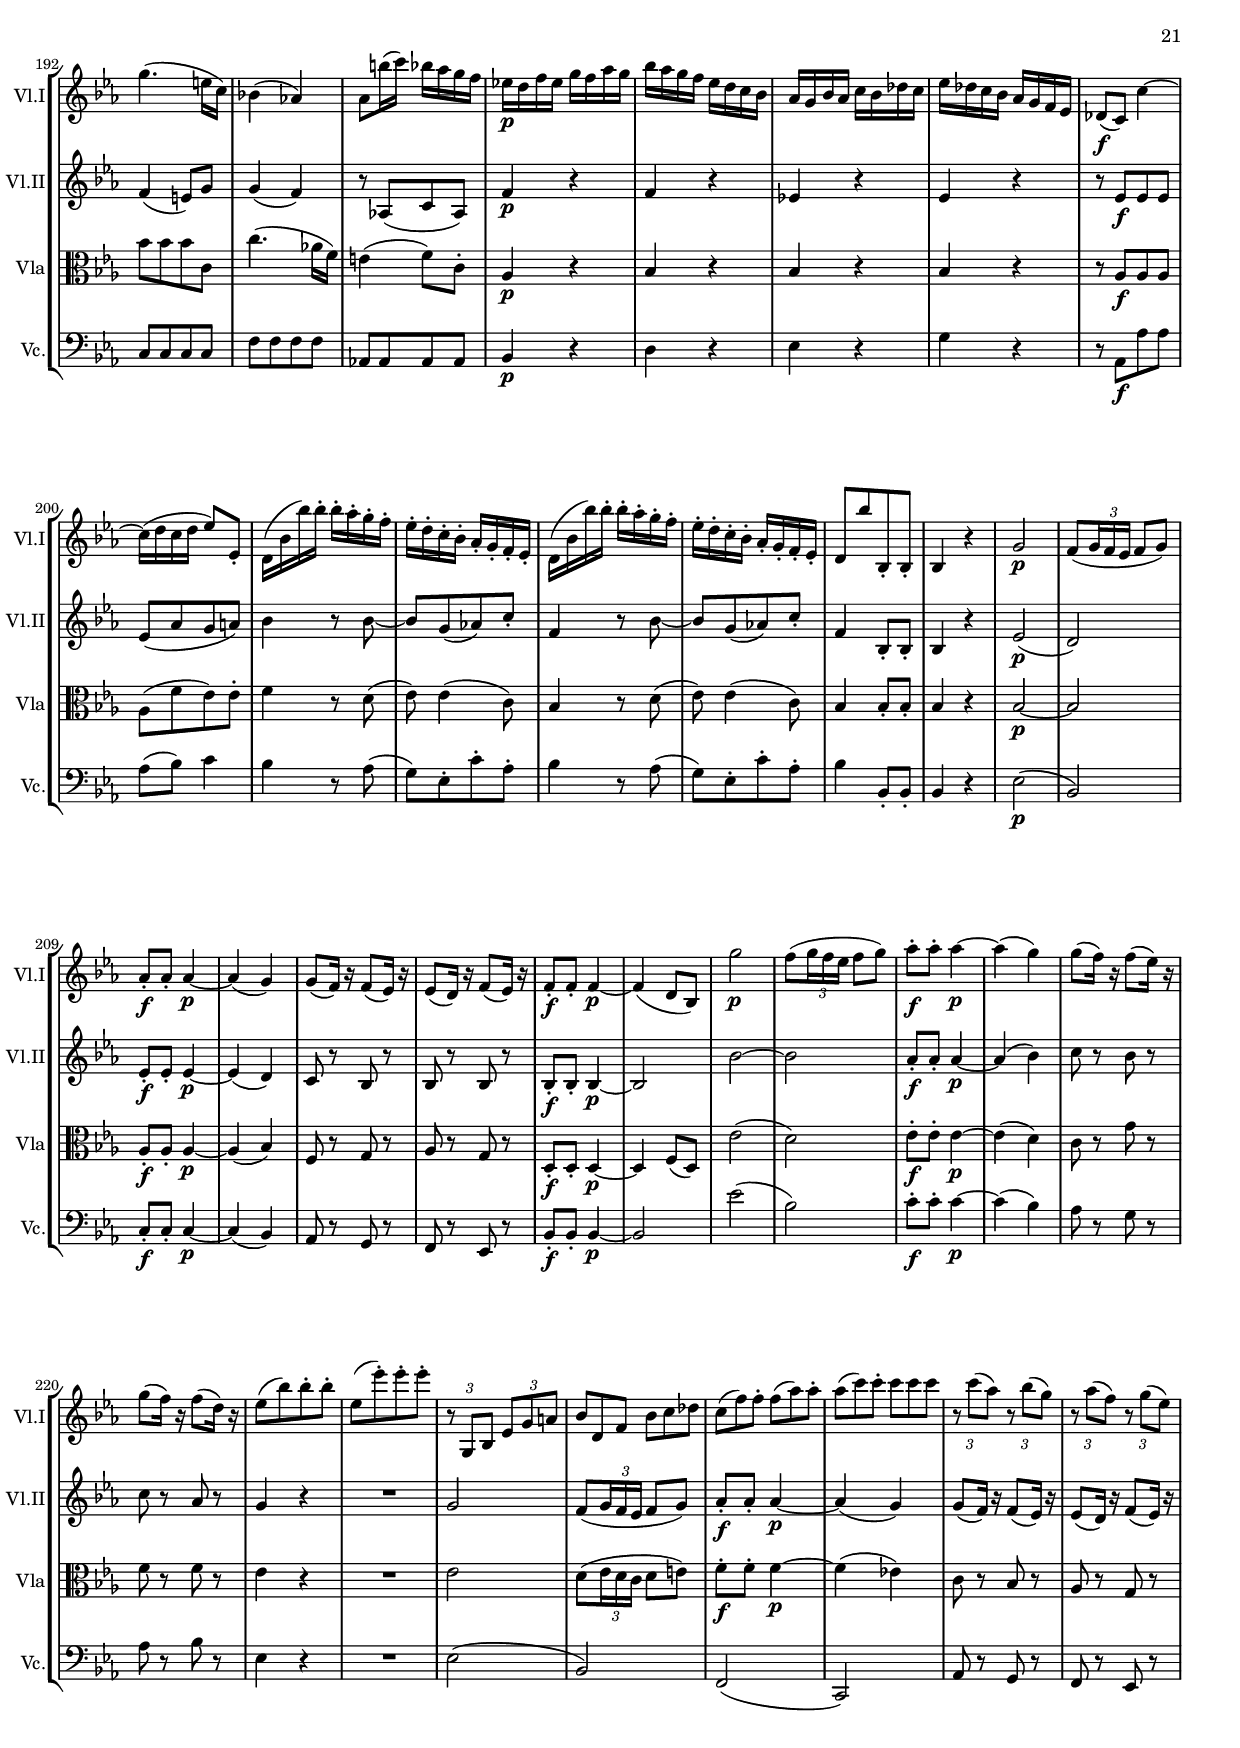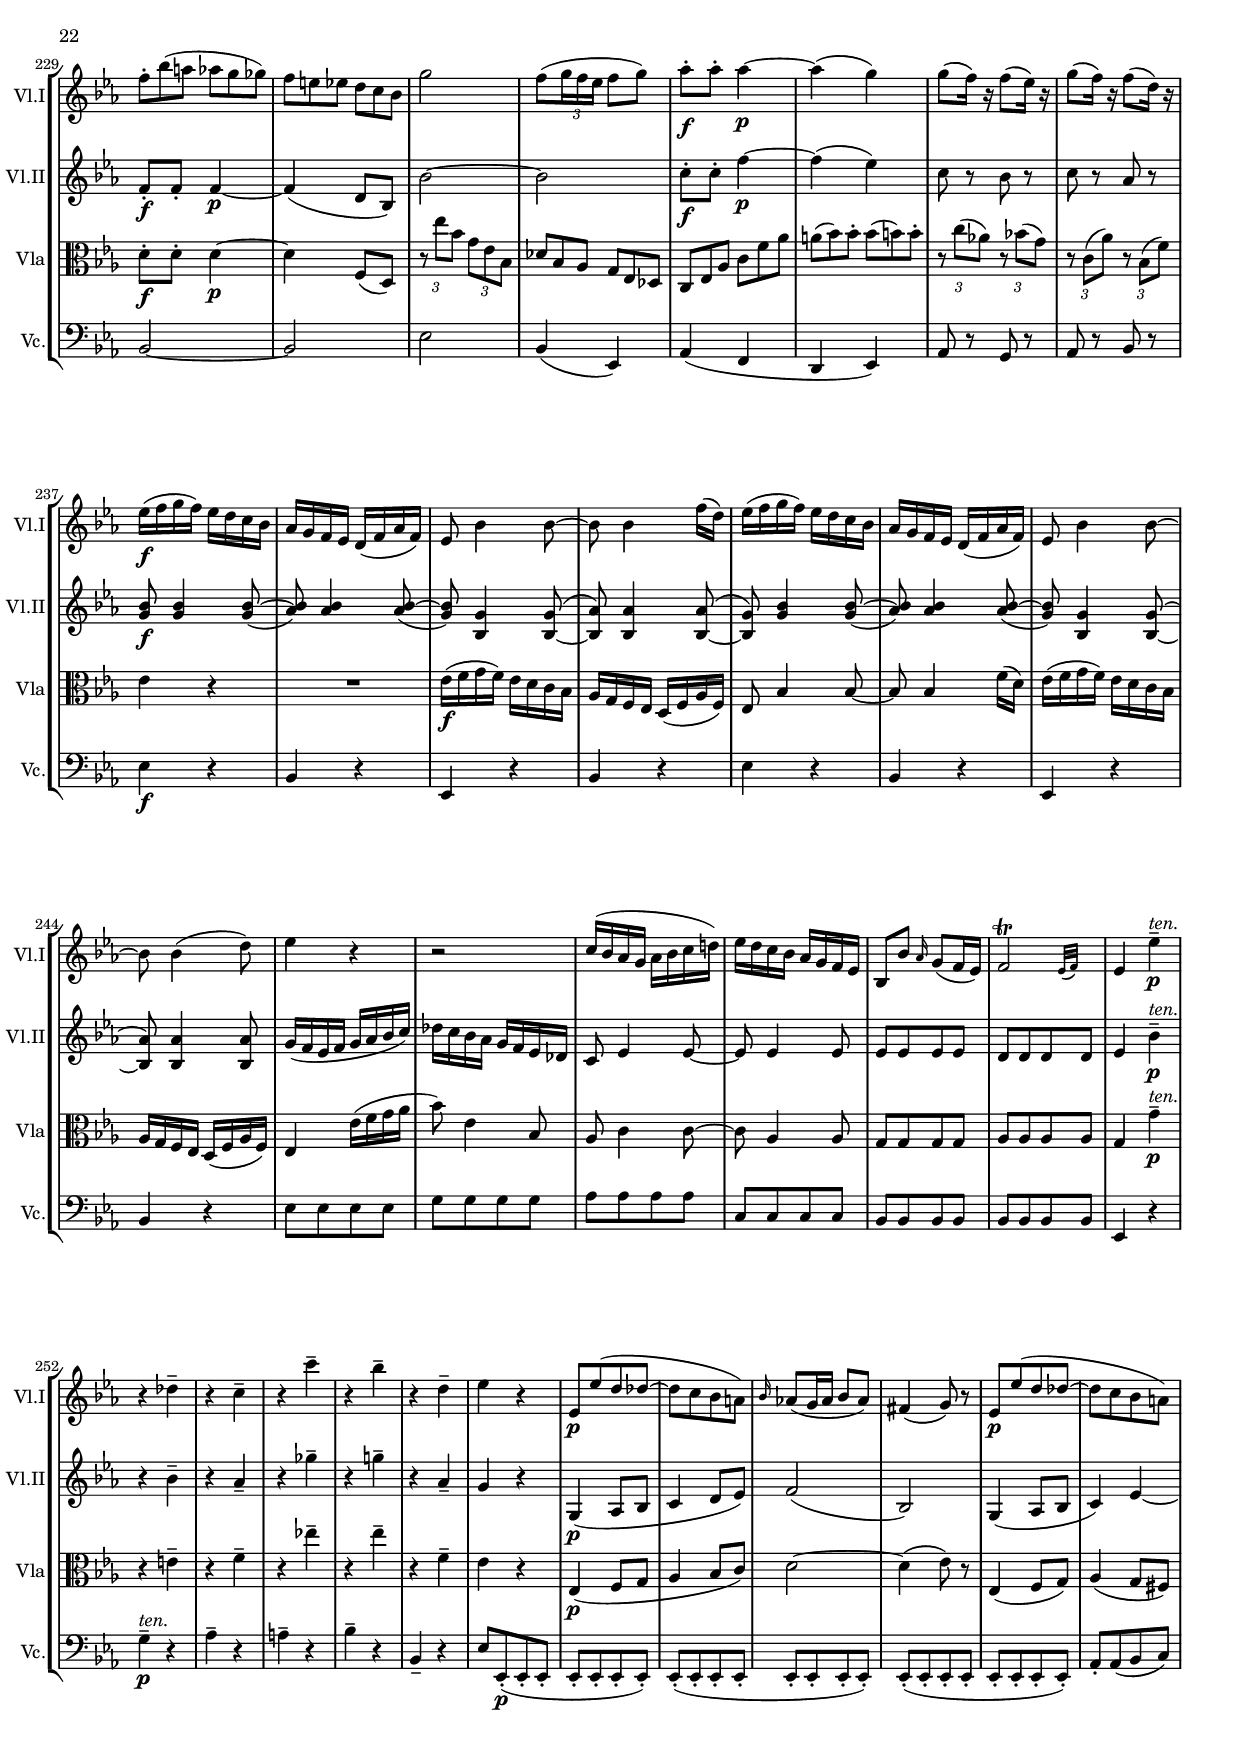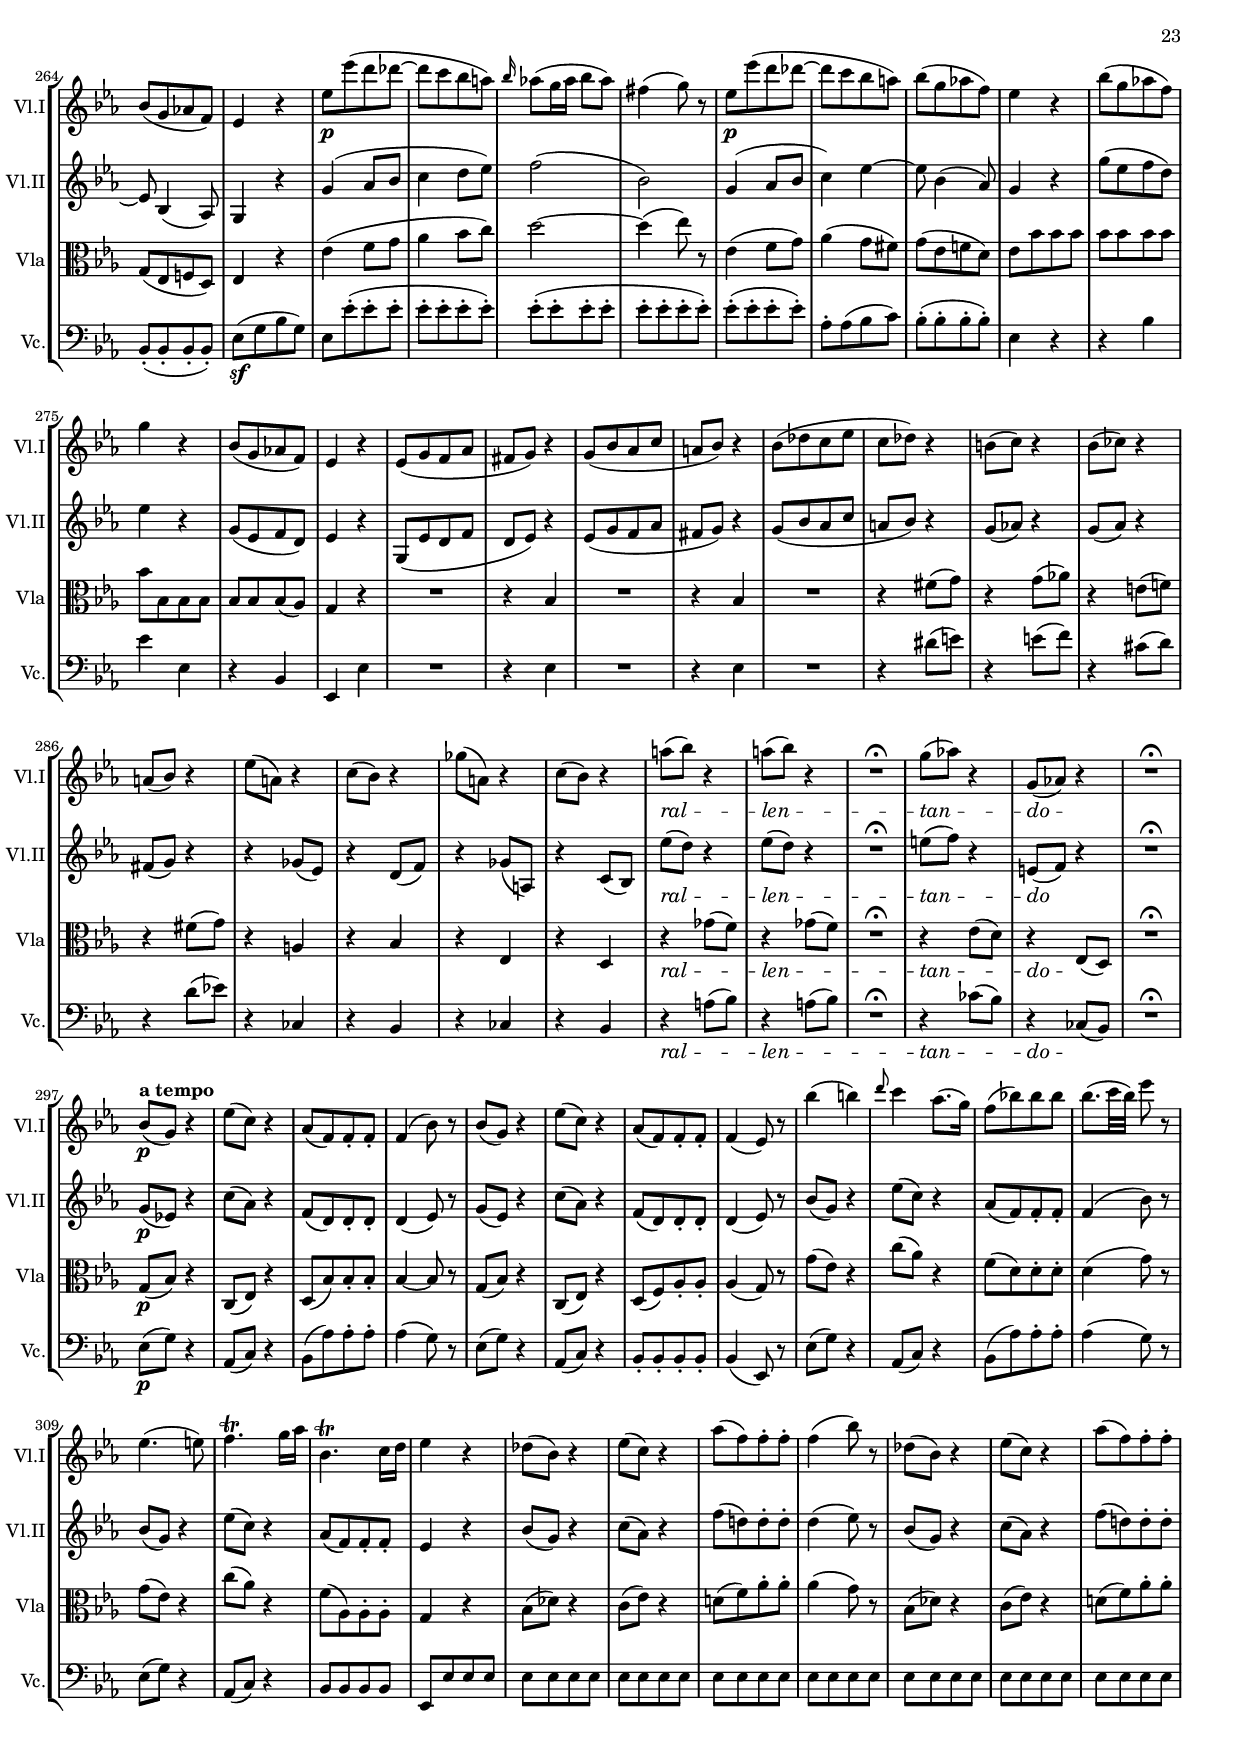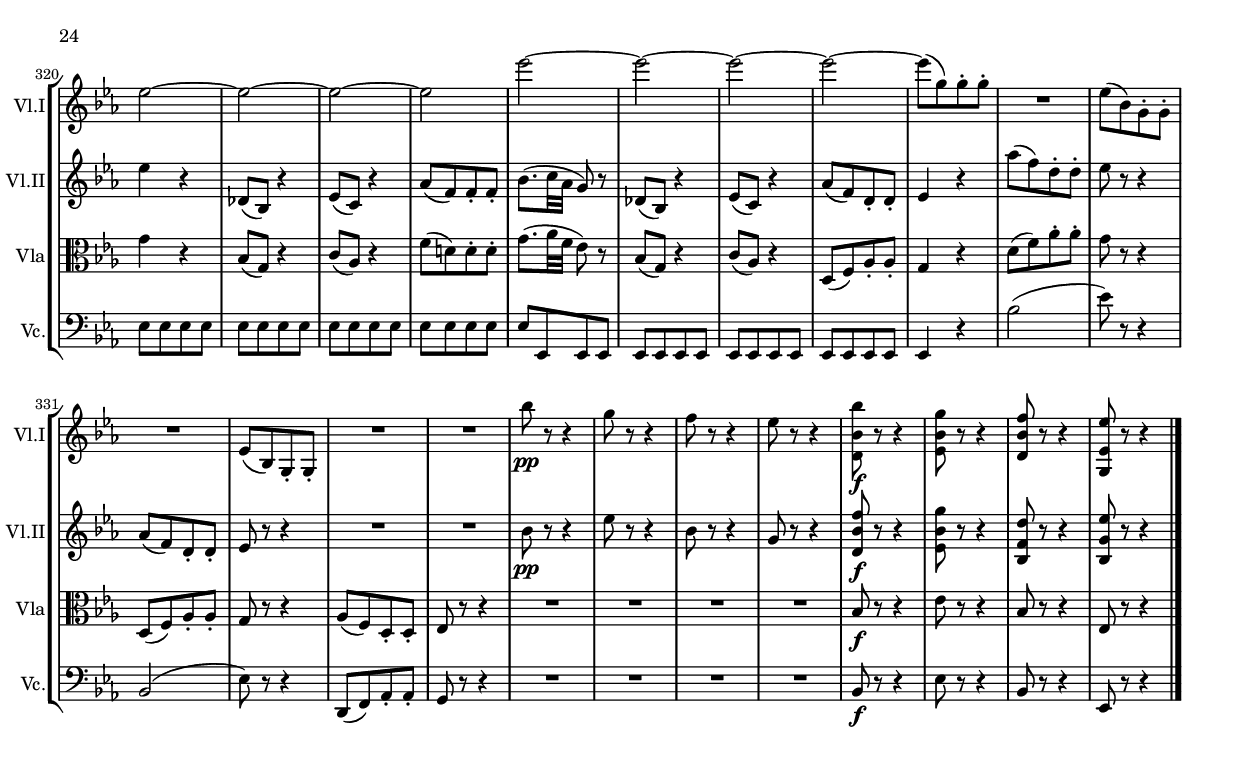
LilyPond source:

\version "2.16.0"

#(set-global-staff-size 16)

\include "defs.ily"


\version "2.16.0"

violinIFirstMov =  \relative es' {
    \key es \major
    \clef violin

    \noTupletBracket

    \repeat volta 2 {
	es2(\p  es') 
	| a,2.(  bes4)
	| b( c e,  f) 
	| as!2(  g4) r
	| f2.(  bes16[ as g  as)]
	| f2.(  bes16[ as g  as)]
	| f4( c' bes  as)
          
	| g(  bes) r2
	| f2.(  bes16[ as g  as)]

% 10
	| f2.(  bes16[ as g  as)]
	|  f4_\cresc  c'(  bes) <as, d>
	| <g es'>2\f es''
	| a,2.(  bes4)
	| b( c e,  f) 
	| as!2(  g4) r
	| g4 g'4.  as16[ g] \grace bes16 as8[ g16 f]
	|  f8[(  es)] es4.  es8[(-. es-.  es)-.]
	|  es8.[(\p  f16)] f2(  es4)
	| des(  c8.[  es16)] es4.(  d16[  c)]

% 20
        | c4(   bes8)[ g'(-.]  f[-. es-. des-.  c)-.]
	| bes4(   as8)[ f'(-.]  es[-. d-. c-.  bes)-.]
	| as4(   g8)[ es'(-.]  d[-. c-. bes-.  as)-.]
	| \slurDown \stemUp  g16[( f as g]  bes[ as c  bes)]  des[( c bes
          as]  g[ f as  f)] \stemNeutral \slurNeutral
	| es4(  d!8) r r2
	| R1
	| r4 r8 c''8(-.\f  bes[-. a-. g-.  f)-.]
	|  e16[( f g  f)]  e[( f g  f)] f2 ~
	| f1 ~
	| f4(  es!8) r r  d[(-._\parentP d-.  d)-.]

% 30
	| d4(  c8) r r  c[(-. c-.  c)-.]
	|  bes16[( d f d]   bes'8)[ c(-.]  bes[-. a-. g-.  f)-.]
	| f4(   bes8)[ c(-.]  bes[-. a-. g-.  f)-.]
	| f4(   bes8)[ c(-.]  bes[-. a-. g-.  f)-.]
	| \appoggiatura f8 bes1 ~
	| bes ~
	| bes_\cresc ~
	| bes4. a8(-.  bes[-. c-. des-.  e,)-.]
	| f4\f f'2 \grace es16 d8[ c16 bes]
	| \afterGrace c1^\trill { bes32[( c] }

% 40
	| bes4) r4  bes,8[(\p \times 2/3 { c16 bes a] }   bes8)[ c-.]
	|  d4(-. d-. d-.  d)-. 
	|  d16[( fis g es]  d4) bes4(\f \grace { c32[ bes a bes] } c8[
           d)]
	| c4.. d16  c8.[ bes16 a8. g16]  g8[(  a)] f4  f8.[\p g16
          a8. b16]
	| c4 c2(  d8.[  b16)]
	| c4(  es2) \times 2/3 {  es8[( g  es)] }
	| d4 \times 2/3 {  d8[( f  d)] } c4 \times 2/3 {  c8[( es  c)] }
	| bes4(  bes'8) r r2
	| r fis,(

% 50
	|  g4) r r2
	| f!4..\f bes16  a8.[ g16 f8. e16]
	|  e8[(  f)] r4 r2
	| R1*4
	| es'2(\p  d)
	| c(\f ~  c8[ d16 es]   f8)[ f-.]
	| bes,4 r r2

% 60
        | R1
        | ges'2(\p  f)
	| bes(\f  des)
	| f4 r a,,2(\p
	|   bes16)[ bes,-.\f c-. d-.]  es[-. f-. g-. a-.]
           bes[-. c-. d-. es-.]  f[-. g-. a-. bes-.]
	|  g8[(  f)] f4.(  es8[ c  a)]
	|  bes16[-. bes,-. c-. d-.]  es[-. f-. g-. a-.]
           bes[-. c-. d-. es-.]  f[-. g-. a-. bes-.]
	|  g8[(  f)] f4.(  es8[ c  a)]
	| bes4 <d, bes' bes'> bes r
    }

    \repeat volta 2 {
        | bes'2(\f  bes')

% 70
	| e,2.(  f4)
	| fis( g b,  c)
	| es!2.(  d4)
	| r8 as!4(  g8) r des'4(  c8)
	| r8 f,4 f f f8
	| es8[\p \grace f16 es16( d] es8)[ f-.] g4-. r
	| es'8[ \grace f16 es16( d]   es8)[ f-.] g4 r
	| \times 2/3 { r8 as,,[-\parentF b] } \times 2/3
          {  d[ f as] } \times 2/3 {  b[ d f] } \times 2/3 {  as![(  f)
          d-.] }
	| \noTupletNum \times 2/3 {  f[ d b]  as![ f d]  f[(  d) b-.]  as[(
           g) f'-.] }
	| es8[-\parentP \grace f16 es16( d] es8)[ f-.] g4 r

% 80
        |  es'8[ \grace f16 es16( d]   es8)[ f-.] g4 r
	| \times 2/3 { r8  g,,[-\parentF bes!]  e[ g bes]
           e[ g bes]  des[(  bes) g-.] }
	| \times 2/3 {  bes[ g e]  des[ bes g]  bes[(  g) e-.]
           des[(  c) bes'-.] }
	| as8[-\parentP \grace bes16 as16( g] as8)[ bes-.] c4 r
	|  as'8[ \grace bes16 as16( g]   as8)[ bes-.] c4 r
	|  a,8[ \grace bes16 a16( g]   a8)[ bes-.] c4 r
	|  a'8[ \grace bes16 a16( g]   a8)[ bes-.] c4 r
	| \times 2/3 { r8 a,,[-\parentF c]  fis[ a c]
           fis[ a fis]  c'[(  a) fis-.] }
	| \times 2/3 {  a[(  fis) c-.]  fis[(  c) a-.]  c[(  a) fis-.]  es![(
           d) c'-.] } \tupletNum
	| bes8[ \grace c16 bes16( a]   bes8)[ c-.] d4 r

% 90
	|  bes'8[ \grace c16 bes16( a]   bes8)[ c-.] d4 r
	|  g,,8[ \grace a16 g16( fis]   g8)[ a-.] bes4 r
	|  g'8[ \grace a16 g16( fis]   g8)[ a-.] bes4 r
	| r bes(-.\f bes-.  bes)-.
	| bes r r2
	| r4 d,(-.\p d-.  d)-.
	| d r r2
	| r4 d d( des
	|  c) r r2
	| r4 c c( ces

% 100
	|  bes) r r2
	| es,2(\p  es') 
	| a,2.(  bes4)
	| b( c e,  f) 
	| as!2(  g4) r
	| f2.(  bes16[ as g  as)]
	| f2.(  bes16[ as g  as)]
	| f4( c' bes  as)
          
	| g(  bes) r2
	| R1

% 110
	| f'2.(  bes16[ as g  as)]
	| f2.(  bes16[ as g  as)]
        | f4_\cresc c'(  bes) d,
	| es2\f es'
	| a,2.(  bes4)
	| b( c e,  f)
	| as!2(  g4) r
	| r r8 c(-.  bes[-. as-. g-.  f)-.]
	| f4(   bes8)[ bes(-.]  as[-. g-. f-.  es)-.]
	| es4(   as8)[ as(-.]  g[-. f-. es-.  d)-.]

% 120
	|  f[(  es) d-. c-.]  c[(^\trill  bes) bes(^\trill  a)]
	| bes4 r r2
	| r4 r8 c'8(  bes8[-. a-. g-.  f)-.]
	|  f16[( g f e]  f[ g f  g)] as!2 ~
	| as4(   g8)[ bes] des,2 ~
	| des4(  c8) r r  bes[(-.\p bes-.  bes)-.]
	| bes4(  a8) r r  as[(-. as-.  as)-.]
	|  g8.[(  bes16)] g8 r r  f[(-. es-.  d)-.]
	|  es16[( f g  es)]  bes'8[-. bes-.] bes2 ~
	| bes4 r8 f''8(-.  es[-. d-. c-.  bes)-.]

% 130
	| es1 ~
	| es_\cresc ~
	| es ~
	| es4. d8(-.  es[-. f-. ges-.  a,)-.]
	| bes4\f bes'2 \grace as16 g8[( f16  es)]
        | \afterGrace f1^\trill { es32[( f] }
	| es4) r4  es,8[( \times 2/3 { f16 es d] }   es8)[ f-.]
	| g4(-. g-. g-.  g)-.
	|  g16[( b c as]  g4) << { es4(\f  f8[  g)] } { s8
          s8^\turn } >>
	| f4.. g16  f8.[ es16 d8. c16]

% 140
	|  c8[(  d)] bes4  bes8.[\p c16 d8. e16]
	| f4 f2(  g8.[  e16)]
	| f4(  as2) \times 2/3 {  as8[( c  as)] }
	| g4 \times 2/3 {  g8[( bes  g)] } f4 \times 2/3 {  f8[( as  f)] }
	| es4(  es'8) r r2
	| r b,,(
	|  c4) r r2
	| bes!2\f  d8.[ c16 bes8. a16]
	|  a8[(  bes)] r4 r2
	| R1*4

% 153
        | as'!2(\p  g)
	| f\f ~ \slurDown \stemUp  f8[( g16 as]   bes8)[ bes-.]
          \stemNeutral \slurNeutral
	| es,4\p r r2
	| R1
	| ces'2(\p  bes)
	| es(\f  ges)
	| bes4 r  d,,2(\p 

% 160
	|   es8)[\f f16-. g-.]  as[-. bes-. c-. d-.]  es[-. f-. g-. as-.]
           bes8[ bes]
	|  bes[(  f)] as4.  bes16[(  as)]  g[(  f) es(  d)]
	|  es[-. es,-. f-. g-.]  as[-. bes-. c-. d-.]  es[-. f-. g-. as-.]
           bes8[ bes]
	|  bes[(  f)] as4.  bes16[(  as)]  g[(  f) es(  d)]
        | es4 <g,, es'>8.[ <g es'>16] <g es'>4 r
    }
}

\version "2.16.0"

violinIIFirstMov =  \relative es' {
    \key es \major
    \clef violin

    \noTupletBracket

    \repeat volta 2 {
	es2(\p  es') 
	| a,2.(  bes4)
	| b( c e,  f) 
	| as!2(  g4) r
	|  c,32[( d  es8.)]  es8[-. es-.] es2
	|  c32[( d  es8.)]  es8[-. es-.] es2 ~
	| es2.(  d4)
	| r8  es'8[-. es-. es-.]  es8.[( d32 c]  bes8) r
	|  c,32[( d  es8.)]  es8[-. es-.] es2

% 10
	|  c32[( d  es8.)]  es8[-. es-.] es2 ~
	| es4_\cresc f(  g) <as, f'>
	| <g es'>2\f <g es'>
	| es'1 ~
	| es2 r4 f
	| f2(  es4) r
	| <b d>8 <b d>4 <b d> <b d> <b d>8
	| <b d>[( <c es>) <c es> as']  as[(  g) g(  as)]
	| bes1\p ~
	| bes4(  as8.[  c16)] c4.(  bes16[  as)]

% 20
	| as4(  g) r g( ~
	|  g8[ e]  f4) r f( ~
	|  f8[ d]  es!4) r2
	| es2.(  c4)
	| bes2 r
	| r4 r8 f''8(-.\f  es[-. d-. c-.  bes)-.]
	|  a16[( bes c bes]  a[ bes c  d)] es2 ~
	| es1(
	|  d2) bes ~
	| bes r8 g[(-._\parentP g-.  g)-.]

% 30
        | g2 r8  f[(-. f-.  f)-.]
	| f1 ~
	| f4 r r8  c'8[(-. bes-.  a)-.]
	|  bes16[( c d  bes)]  f'8[-. f-.] f2 ~
	| f4 r8 f(-.  es[-. d-. c-.  bes)-.]
	| as!1_\cresc
	| g
	| e2 ~ e4.(  bes'8)
	|  bes8[\f bes bes bes]  bes[ bes bes bes]
	|  a[ a a a]  a[ a a a]

% 40
	| bes4 r r2
	| r fis(\p
	|  g4) r r2
	| f!2\f  a8.[ g16 f8. e16]
	|  e8[(  f)] a,4 r2
	|   es'!8[(\p  c es c]  es[ c f  d)]
	|  es[( g  c) c-.] c4 r
	| bes r a r
	| bes r r2
	| r c,2(

% 50
	|  bes4) r r2
	| f'\f c4 c
	| c r r2
	| R1*3
	| \stemUp \slurDown bes'2(\p a
	| g  f)
	| e(\f  es)
	| d4 \slurNeutral \stemNeutral r r2

% 60
        | es'(\p  des)
	| ces1
	| bes2(\f  bes')
	| d!4 r es,,2(\p
	|  d4) r r2
	|  a'16[(\f bes c  bes)]  c[( d es  d)] es[( d c bes]  a[ g f es]
	|   d)[ bes-. a-. bes-.]  c[-. d-. es-. c-.]  d[-. a-. bes-. c-.]
           d[-. es-. f-. g-.]
	|  a[( bes c  bes)]  c[( d es  d)]  es[( d c bes]  a[ g f  es)]
	| d4 <bes f' d'> bes r
    }

    \repeat volta 2 {
        | bes2(\f  bes') 

% 70
	| e,2.(  f4)
	| fis( g b,  c)
	| es!2.(  d4)
	| r8 f4(  e8) r bes4(  a8)
	| << d1 \\ { bes2( b) } >>
	| c8[\p \grace d16 c16( b] c8)[ d-.] es4-. r
	| c'8[ \grace d16 c16( b]   c8)[ d-.] es4-. r
	| <b, d>1-\parentFP ~
	| <b d>
	| c8[-\parentP \grace d16 c16( b]    c8)[ d-.] es4-. r

% 80
	|  c'8[ \grace d16 c16( b]   c8)[ d-.] es4-. r
	| <g,, e'>1-\parentFP ~
	| <g e'>
	| f'8[ \grace g16 f16( e] f8)[ g-.] as4-. r
	|  f'8[ \grace g16 f16( e]   f8)[ g-.] as4-. r
	|   f,8[ \grace g16 f16( e] f8)[ g-.] a4-. r
	|  f'8[ \grace g16 f16( e]   f8)[ g-.] a4-. r
	|  a,,8[ \grace bes16 a16( g]   a8)[ bes-.] c4-. r
	|  a'8[ \grace bes16 a16( g]   a8)[ bes-.] c4-. r
	| \times 2/3 { r8 bes,[-\parentF d] } \times 2/3 {
           g[ bes d] } \times 2/3 {  g[ bes g] } \times 2/3 {  d'[(  bes)
          g-.] }

% 90
	| \noTupletNum \times 2/3 {  bes[(  g) d-.]  g[(  d) bes-.]  d[(
           bes) g-.]  bes[(  g) d-.] } \tupletNum
	|  bes8[\p \grace c16 bes16( a]   bes8)[ a-.] g4-. r
	|  bes'8[ \grace c16 bes16( a]   bes8)[ a-.] g4-. r
	| r4 g'4(-.\f g-.  g)-.
	| g r r2
	| R1
	| \set doubleSlurs = ##t r2 <fis, a,>(\p 
	| <g g,>4) r r2
	| r2 <e b>( <f a,>4) r r2 \set doubleSlurs = ##f 

% 100
	| r2 <as, d>2
	| <g es'>2(  es'') 
	| a,2.(  bes4)
	| b( c e,  f) 
	| as!2(  g4) r
	|  c,32[( d  es8.)]  es8[-. es-.] es2
	|  c32[( d  es8.)]  es8[-. es-.] es2 ~
	| es2.(  d4)
	| r8  es'8[-. es-. es-.]  es8.[( d32 c]  bes8) r
	|  c8.[( bes32 as]  g8) r  as8.[( g32 f]  e8) r

% 110
        | f2.(  bes16[ as g  as)]
        | f2.(  bes16[ as g  as)]
	|  f4_\cresc  << { c'4( bes) } \\ es,2 >> <as, d>4
	| <g es'>2\f es''
	| a,2.(  bes4)
	| b( c e,  f) 
	| as!2(   g8)[ g( as  bes)]
	| c1(\p
	| bes
	|  as)

% 120
	| g4 r8 g  g[(  f) f(  es)]
	| d4 r8 f'8(-.  es[-. d-. c-.  bes)-.]
	|  a16[( bes c bes]  a[ bes c  d)] es2 ~
	| es4  d16[( es d  es)] f2
	| bes,4.(  g8) bes2 ~
	| bes4(  as8) r r  g8[(-.\p g-.  g)-.]
	| g4(  f8) r r  f[(-. f-.  f)-.]
	|  es16[( g bes g]   es'8)[ f(-.]  es[-. d-. c-.  bes)-.]
	| bes4(   es8)[ f(-.]  es[-. d-. c-.  bes)-.]
	| bes4(  es8) r r  f[(-. es-.  d)-.]

% 130
	| es4 r8 bes'(-.  as[-. g-. f-.  es)-.]
	| des1(_\cresc
	|  c)
	| a2 ~ a4.(  es'8)
	|  es8[\f es es es]  es[ es es es]
	|  d[ d d d]  d[ d d d]
	| es4 r r2
	| r b(\p
	|  c4) r r2
	| bes!2\f  d8.[ c16 bes8. a16]

% 140
	|  a8[(  bes)] d,4 r2
	|  as'8[(\p f as f]  as[ f bes  g)]
	|  as[(  c) f-. f-.] f4 r
	| es r d r
	| es r  es,8[( \times 2/3 { f16 es d] }   es8)[ f-.]
	| g4(-. g-. g-.  g)-.
	|  g16[( b c as]  g4) es(\f \grace { f32[ es d es] } f8[  g)]
	| f4.. g16  f8.[ es16 d8. c16]
	|  c8[(  d)] bes4  bes8.[ c16 d8. e16]
	| f4 f2  g8.[(  e16)]

% 150
        | f4(  as2) \times 2/3 {  b8[( c  as)] }
	| g4 \times 2/3 {  a8[( bes!  g)] } f4 \times 2/3 {  g8[( as  f)] }
	| es4 r r2
	| R1
	| c2(\f  d)
	| es(\p des
	| ces  bes)
	| as!(  g)
	| as\f es''(
	|  g!4) r as,,2(\p
	|  g4) r r2
	|  d'16[(\f es f e]  f[ g as  g)] as8 as4 as8
	|  g16[ es!( d es]  f[ g as  f)] bes4 r
	|  bes,16[( c d cis]  d[ e f  e)] f8 f4 f8
	| es!4 <g, es'>8.[ <g es'>16] <g es'>4 r
    }
}

\version "2.16.0"

violaFirstMov =  \relative es {
    \key es \major
    \clef alto

    \noTupletBracket

    \repeat volta 2 {
	es2(\p  es') 
	| a,2.(  bes4)
	| \stemDown \slurUp  b( c \stemUp e,  f)
           \stemNeutral \slurNeutral
	| as!2(  g4) r
	| r4 \stemUp as( c  f,)
	| r as( c  f,) \stemNeutral
	| r f'( g  f)
	| es(  g) r2
	| r4 \stemUp as,( c  f,)

% 10
	| r as( c  f,) \stemNeutral
	| r es'2_\cresc bes4
	| bes2\f c
	| c2.(  bes4)
	| des(  c) r c
	| d!2(  es4) r
	| g1 ~
	| g4.(  es8)  es[(  des) des(  c)]
	|  bes4(\p des2  bes4) 
	| es2 ~  es8[  es(-. es-.  es)-.] 

% 20
	| es2 r
	| c2 as4(  f)
	| bes2 g'4(  es)
	| c2.(  as4)
	| g4(   f8)[ bes'(-.\f]  a[-. g-. f-.  es)-.]
	| d1
	| es4 r r2
	| r4 r8 c'8(-.  bes[-. a-. g-.  f)-.]
	|  f16[( g f e]  f[ g as  g)] as2 ~
	| as4(  g8) r r f8[(-.-\parentP f-.  f)-.]

% 30
	| f4(  e8) r r  e[(-. e-.  e)-.]
	|  d8.[(  bes16)] d8 r r  c'[(-. bes-.  a)-.]
	|  bes16[( c d  bes)]  f8[-| f-|] f2 ~
	| f4 r r8  c'[(-. bes-.  a)-.]
	| bes4 r r2
	| r4 r8 f8(-.  es[-. d-. c-.  bes)-.]
	| es1(_\cresc
	| des4. c8  des[ a bes  c)]
	|  d![\f d d d]  d[ d d d]
	|  es[ es es es]  es[ es es es]

% 40
	| d4 r r2
	| r c(\p
	|  bes4) r r2
	| a4..\f bes16 c4 c
	| c r r2
	| <g g'>1\p ~
	| <g g'>4. ges'8(  f4) r
	| f r es r
	| d r  bes8[( \times 2/3 { c16 bes a] }   bes8)[ c-.]
	| d4(-. d-. d-.  d)-.

% 50
	|  d16[( fis g es]  d4) bes4(\f \grace { c32[ bes a bes] } c8[  d)]
	| c4.. d16  c8.[ bes16 a8. g16]
	|  g8[(  a)] f4  f8.[\p g16 a8. b16]
	| c4 c2(  d8.[  b16)]
	| c4(  es2) \times 2/3 {  fis8[( g  es)] }
	| d4 \times 2/3 {  e8[( f!  d)] } c4 \times 2/3 {  d8[( es  c)] }
	| bes4 r r2
	| R1
	| g'2(\f  a)
	| bes(\p as!

% 60
	| ges  f)
	| es(  d)
	| es(\f  e)
	| f4 r c2(\p
	|  bes4) r r2
	|  f'16[(\f g a  g)]  a[( b c  b)]  c[( bes a g]  f[ es d  c)]
	| bes4 f'2 f4
	|  f16[( g a  g)]  a[( b c  b)]  c[( bes a g]  f[ es d  c)]
	| bes4 bes' bes, r
    }

    \repeat volta 2 {
        | R1*2

% 71
	| es,2(\f  es') 
	| a,2.(  bes4)
	| \stemUp \slurDown b( c e,  f) \slurNeutral \stemNeutral
	| as!2.(  g4)
	| g8\p g4 g g g8 ~
	| g g4 g g g8
	| f1-\parentFP ~
	| f
	| g8-\parentP g4 g g g8 ~

% 80
	| g g4 g g g8
	| bes!1-\parentFP ~
	| bes
	| c8[-\parentP c c c]  c[ c c c]
	|  c[ c c c]  c[ c c c]
	| \times 2/3 { r8  c,[ f] } \times 2/3 {  a[ c f] } \times 2/3 {
           a[ c a] } \times 2/3 {  f'[(  c) a-.] } \noTupletNum
	| \times 2/3 {  c[(  a) f-.]  a[(  f) c-.]  f[(  c) a-.]  c[(  a) f-.] }
	| fis8[ \grace g16 fis16( e]
             fis8)[ g-.] a4 r
	| fis'8[ \grace g16 fis16( e]   fis8)[ g-.] a4 r
	| g,8[ \grace a16 g16( fis]   g8)[ a-.] bes4 r

% 90
	|  g'8[ \grace a16 g16( fis]   g8)[ a-.] bes4 r
	| es,,1-\parentFP ~
	| es
	| R1
	| r4 cis'4(-.\f cis-.  cis)-.
	| d r r2
	| r c!2(\p
	|  bes4) r r2
	| r g(
	|  f4) r r2

% 100
	| r f2
	| es2(\p  es') 
	| a,2.(  bes4)
	| \stemDown \slurUp  b( c \stemUp e,  f)
           \stemNeutral \slurNeutral
	| as!2(  g4) r
	| r4 \stemUp as( c  f,)
	| r as( c  f,) \stemNeutral
	| r f'( g  f)
	| es(  g) r2
	| r8  es[-. es-. es-.]  es8.[( d32 c]  bes8) r

% 110
	|  c32[( d  es8.)]  es8[-. es-.] es2
	|  c32[( d  es8.)]  es8[-. es-.] es2 ~
	| es4_\cresc f(  g) <bes, f'>
	| <bes g'>8[\f f' g as]  bes[ as bes g]
	|  c,[ es f ges]  f[ es f d]
	|  d[ as' g! f]  g[ des c bes]
	|  c[ bes c d!]  es[-. es( f  g)]
	| as4.(\p g8  f4) as ~
	| as  g8[( f] es4 g ~
	|  g)(  f8[  es)] d4(  es8[  f)]

% 120
	| es4 r8 es  es[(  d) d(  c)]
	|  bes[ d d d]  d[ d d d]
	| es4  c8.[(  a16)] f4(  a)
	| as!4. as'8(-.  g[-. f-. es-.  d)-.]
	|  des16[( es des c]  des[ bes c  des)] es2 ~
	| es4 ~ es8 r r  c8[(-.\p c-.  c)-.]
	| c4 ~ c8 r r  bes[(-. bes-.  bes)-.]
	| bes1 ~
	| bes4 r r8   f'[(-. es-.  d)-.] 
	|  es16[( f g  es)]  bes'8[-. bes-.] bes2 ~

% 130
	| bes4 r r2
	| r4 r8 bes8(-.  as[-. g-. f-.  es)-.]
	| as1_\cresc
	| ges4.( f8  ges[ d es  f)]
	|  g!8[\f g g g]  g[ g g g]
	|  as[ as as as]  as[ as as as]
	| g4 r r2
	| r f2(\p
	|  es4) r r2
	| d4..\f es16 f4 f

% 140
	| f r r2
	| c'1\p ~
	| c4. ces8(  bes4) r
	| bes r as r
	| g r r2
	| r f,2(
	|  es4) r r2
	| d4..\f es16 f4 f
	|  es8[(  d)] d4 r2
	|  f8.[\f g16 as!8. bes16] c4. bes8

% 150
	|  as8.[ g16 f8. es16] d4 r
	| es r bes' r
	| es2( d
	| c  bes)
	|  a(\f   as)
	| g4 r r2
	| as'2(\p  ges)
	| fes1(
	|  es2)(\f  a)
	| es'4 r  f,,2(\p 

% 160
	|  es4) r r2
	|  bes'16[(\f c d cis]  d[ e f  e)] f8 f4 f8
	| es!4 bes ~  bes16[ d es f]  g[( f g  es)]
	|  d[( es f e]  f[ g as  g)] as8 as4 as8
	| g4  bes,8.[ bes16] bes4 r
    }
}

\version "2.16.0"

celloFirstMov =  \relative es {
    \key es \major
    \clef bass

    \noTupletBracket

    \repeat volta 2 {
	es2(\p  es')
	| a,2.(  bes4)
	| b( c e,  f)
	| as!2(  g4) r
	| r c,4(  as2) ~
	| as4 c(  as2) ~
	| as4 as'(  bes) bes,
	| es r r2
	| r4 c(  as2) ~

% 10
	| as4 c(  as2) ~
	| as4 as'(-\cresc  bes) bes,
	| es2\f c
	| fis,2.(  g4) ~
	| g(  as) r a(
	| bes  b)  c8.[ d16 es8. f16]
	|  g8[ g g g]  g[ g g g]
	|  c,[ c c c']  c[(  bes) bes(  as!)]
	|  g[\p g g g]  g[ g g g]
	|  as[ as as as]  as[ as as as]

% 20
	|  es[ es es es]  es[ es e e]
	|  f[ f f f]  f[ f d d]
	|  es![ es es es]  es[ es c c]
	| as1
	| bes4. g''8(-.\f  f[-. es-. d-.  c)-.]
	|  bes[ bes bes bes]  bes[ bes bes bes]
	|  c[ c c c]  c[ c bes bes]
	|  a[ a a a]  a[ a a a]
	| as!4. f8(-.  es[-. d-. c-.  bes)-.]
	| bes4(   es8)[ \slurDown d(-.-\parentP] c[-. b-. a-.  g)-.]

% 30
	| g4(   c8)[ c(-.]  bes![-. a-. g-.  f)-.] \slurNeutral
	| bes4 r es'2(
	| d es
	| d es
	|  d4) r r2
	| R1
	| r4 r8 bes8(-._\cresc  as![-. g-. f-.  es)-.]
	| ges1
	|  f8[\f f f f]  f[ f f f]
	|  f[ f f f]  f[ f f f]

% 40
	| bes,4 r r2
	| r d2(\p
	|  g,4) r r2
	| a4..\f bes16 c4 c
	| f, r r2
	| r4 c'(\p es  g)
	| c4.(  bes8) a4 r
	| bes r f r
	| bes, r r2
	| r d2(

% 50
	|  g,4) r r2
	| a4..\f bes16 c4 c
	| f, r r2
	|  c'8.[\p d16 es!8. f16] g4. f8
	|  es8.[ d16 c8. bes16] a4 r
	| bes r f' r
	|  bes,8[ bes bes bes]  bes[ bes bes bes]
	|  bes[ bes bes bes]  bes[ bes bes bes]
	|  bes[\f bes bes bes]  bes[ bes bes bes]
	|  bes[\p bes bes bes]  bes[ bes bes bes]

% 60
	|  bes[ bes bes bes]  bes[ bes bes bes]
	|  bes[ bes bes bes]  as![ as as as]
	|  g[\f g g g]  ges[ ges ges ges]
	| f4 r f'2(\p
	|  bes,4) r r2
	| es'4\f  c8.[ a16] f4 f,
	| bes f' d bes
	| es  c8.[ a16] f4 f'
	| bes, bes' bes, r
    }

    \repeat volta 2 {
        | R1*2

% 71
	| es,2(\f  es') 
	| a,2.(  bes4)
	| b( c e,  f)
	| as!2.(  g4)
	|  c8[\p c c c]  c[ c c c]
	|  c[ c c c]  c[ c c c]
	| c1-\parentFP ~
	| c
	| c8[-\parentP c c c]  c[ c c c]

% 80
	|  c[ c c c]  c[ c c c]
	| c1-\parentFP ~
	| c
	| f8[-\parentP f f f]  f[ f f f]
	|  f[ f f f]  f[ f f f]
	| es!1-\parentFP ~
	| es
	| d-\parentFP ~
	| d
	| g,-\parentFP ~ 

% 90
	| g
	| \times 2/3 { r8 es[-\parentF g] } \times 2/3
          {  bes[ es g] } \times 2/3 {  bes[ g bes] } \times 2/3 {  es[(
           bes) g-.] } \noTupletNum
	| \times 2/3 {  bes[(  g) es-.]  g[(  es) bes-.]  es[(  bes) g-.]
           bes[(  g) es-.] }
	| cis4 r r2
	| r4 cis'(-.\f cis-.  cis)-.
	| d4 r r2
	| r d2(\p
	|  g,4) r r2
	| r c2(
	|  f,4) r r2

% 100
	| r bes
	| es,2 es''
	| a,2.(  bes4)
	| b( c e,  f)
	| as!2(  g4) r
	| r c,4(  as2) ~
	| as4 c(  as2) ~
	| as4 as'(  bes) bes,
	| es r r8  es'8[-. es-. es-.]
	|  es8.[( d32 c]  bes8) r  c8.[( bes32 as]  g8) r

% 110
	| as4( c  as2) ~
	| as4 c(  as2) ~
	| as4_\cresc as(  bes) bes,
	|  es8[\f d es f]  g[ f g es]
	|  f[ ges f es]  d[ c d bes]
	|  g'![ f es d]  c[ bes as g]
	|  f[ g as bes] es,4 r
	| r8  as'8[\p f es] d4(  f)
	| r8  g[ es d] c4(  es)
	| r8  f[ d c] bes2

% 120
	| c f
	|  bes,8[ bes bes bes]  bes[ bes bes bes]
	|  bes[ bes bes bes]  bes[ bes bes bes]
	|  bes[ bes bes bes]  bes[ bes bes bes]
	| es4. bes'8(-.  as[-. g-. f-.  es)-.]
	| es4(   as8)[ g(-.-\parentP] f[-. es-. d-.  c)-.]
	| c4(   f8)[ f(-.]  es![-. d-. c-.  bes)-.]
	| es4 r as2(
	| g as
	| g as
	|  g4) r r2
	| R1
	| r4 r8 es'8(-._\cresc  des[-. c-. bes-.  as)-.]
	| ces1
	|  bes8[\f bes bes bes]  bes[ bes bes bes]
	|  bes[ bes bes bes]  bes[ bes bes bes]
	| es,4 r r2
	| r g2(\p
	|  c,4) r r2
	| d4..\f es16 f4 f
	| bes, r r2
	| r4 f'(\p as!  c)
	| f4.(  es8) d4 r
	| es r bes r
	| es, r r2
	| r g,2(
	|  c,4) r r2
	| d4..\f es16 f4 f
	| bes r r2
	| R1*3

% 152
        |  es8[\p es es es]  es[ es es es]
	|  es[ es es es]  es[ es es es]
	|  es[\f es es es]  es[ es es es]
	|  es[\p es es es]  es[ es es es]
	|  es[ es es es]  es[ es es es]
	|  es[ es es es]  des[ des des des]
	|  c[\f c c c]  ces[ ces ces ces]
	| bes4 r  bes2(\p
	|  es,4)\f bes'' g es
	| as  f8.[ d16] bes4 bes'
	| es, bes g es
	| as'  f8.[ d16] bes4 bes'
	| es, es, es r
    }
}


\score {
    <<

	\context StaffGroup = "strings" <<

	    \context Staff = violinI <<
	        \set Staff.autoBeaming = ##f
                \set Staff.midiInstrument = #"violin"
		\set Staff.instrumentName = "Violino I."
		\set Staff.shortInstrumentName = "Vl.I"

		\time 2/2

		\violinIFirstMov
		\context Voice = "markings" { \markingsI }
	    >>

	    \context Staff = violinII <<
	        \set Staff.autoBeaming = ##f
                \set Staff.midiInstrument = #"violin"
		\set Staff.instrumentName = "Violino II."
		\set Staff.shortInstrumentName = "Vl.II"

		\time 2/2

		\violinIIFirstMov
	    >>

	    \context Staff = "viola" <<
	        \set Staff.autoBeaming = ##f
                \set Staff.midiInstrument = #"cello"
		\set Staff.instrumentName = "Viola."
		\set Staff.shortInstrumentName = "Vla"

		\time 2/2

		\violaFirstMov
	    >>

	    \context Staff = "cello" <<
	        \set Staff.autoBeaming = ##f
                \set Staff.midiInstrument = #"cello"
		\set Staff.instrumentName = "Violoncello."
		\set Staff.shortInstrumentName = "Vc."

		\time 2/2

		\celloFirstMov
	    >>
	>>
    >>

    
  \midi {
    \tempo 2 = 60
    }



    \layout { }
}


\version "2.16.0"

violinISecondMov =  \relative es' {
    \key as \major
    \clef violin

    \noTupletBracket

    \repeat volta 2 {
	es4.\p ~ es4.\sf
	| es8(\p as4 ~ as8  g4) ~
	| g8( f4 ~ f8  es4) ~
	| es8( des4 ~ des8  c4)_\cresc
	|  des8[( es  f)] es4\f  des16.[(\p  bes32)]
	| as4 r8 r4 r8
	| as''4.(  es') ~
	| es8( des4 ~ des8  ces4) ~
	|  ces8[( bes  as)] g4(  as8)

% 10
	|  es[(\f des  c)] \grace des16 c8[ bes g'(\sf]
	|  bes,4.)\p ~ bes4 as'8(\sf
	|  bes,4.)\p ~ bes4 bes'8(\sf
	|  des,4.)\p ~  des8[( c  bes)]
	|  as[ bes'16( as g  f)]  es8[(\f  d)] r
	| r4 g!8(\p  as4.) ~
	| as4 g8(  as4.) ~
	| as4(_\cresc  a8)  bes[( as  g)]
	|  g16[(\f f es8  d)] es4 c8(\p
	|  des4.) ~ des4 c8(

% 20
        |  des4.) ~ des4 c8(
        |  des4.)_\cresc ~ des4(  c8)
	|  a[(\p bes  g)]  bes[(  as16.) g32 f8]
	| f2.\sf
	|  bes8[(\p as  g)]  c16.[( as32 g8  f)]
	|  f'[(\sf a  c)]  f,[( bes d]
	|   es)[ g,(\p as!]  a[ bes  b)]
	|  c[( e,  f)]  as!8..[( f32 as16.  f32)] %TODO
	|  es16.[( g32]  bes8.[  g16)]  es'8.[( bes16  g'8)]
	| r16  g,,[(-. as-. a-. bes-.  b)-.] << { c16.[ d32
          es16(-. es-. es-.  es)-.] } { s16 s16^\turn } >>

% 30
	| es4  es,16.[(  f32)] \afterGrace f4.(^\trill { es32[  f)] }
	| es4 r8 r4 r8
	|  c'16[(\sf  c') bes(-.\p as-. g-.  f)-.]  bes,[(\sf  as')
          g(-.\p f-. es-.  d)-.]
	|  bes'16.[(  g32) es8] r8 r4 r8
	|  c16[(\sf  c') bes(-.\p as-. g-.  f)-.]  bes,[(\sf  as')
          g(-.\p f-. es-.  d)-.]
	|  es8[ <g,, es'> <g es'>] <g es'> r r
    }

    \repeat volta 2 {
        | R2.
	| es''4.(\p  bes') ~
	| bes8(  as4) ~ as8(  g4)
	| R2.

% 40
	| des!4.(  as') ~
	|  as8[(_\cresc g]  ges4)  f8[(  bes)] ~
	|  bes[( a]  as4)(  g!8[  c)] ~
	|  c[(\f a] bes4  g8[  as)] ~
	|  as[( f] ges4  e8[  f)]
	|  f[( g! e]  f) r r
	| R2.
	|  bes8[(\p f d]  as'[ f  d)]
	|  ges[( es  bes)] r4 r8
	|  as'[( es c]  ges'[ es  c)]

% 50
	|  fes[(  des!_\cresc  as]  g![ bes  es)]
	|  d[( as  f)]  es[( bes'  des)]
	|  c[( as  es)]  f[( as  ces)]
	| bes r r c\p r r
	| bes r r r4 r8
	|  bes'[(\f g es]  des![ bes  g)]
	| es4.\p ~ es4.\sf
	| es8(\p as4 ~ as8  g4) ~
	| g8( f4 ~ f8  es4) ~
	| es8( des4 ~ des8  c4)_\cresc

% 60
	|  des8[( es  f)] es4\f  des16.[(\p  bes32)]
	| as4 r8 r4 r8
	| as''4.(  es') ~
	| es8( des4 ~ des8  ces4) ~
	|  ces8[( bes  as)] g4(  as8)
	|  es[(\f des  c)] \grace des16 c8[ bes] es(\sf
	| es,4.)-\parentP ~ es4 es'8(\sf
	|  es,4.)\p ~ es4 es'8(\sf
	|   e,4.)(\p  ~  e8[  f)] f'8(\sf
	|  fis,4.)(-\parentP ~  fis8[  g)] g'8\sf

% 70
	|  bes,[(\p  as)] bes'\sf  des,[(\p  c)] e\sf ~
	| e\p  g16[( f es  des)]  c8[(  bes)] bes
	| bes4 bes8 bes4 es8\f
	|  d16[( f as f es  d)]  d8[(  es)] r
	| r4 c8(\p  des4.) ~
	| des4 c8(  des4.) ~
	| des4(_\cresc d8  es[ des  c)]
	|  c16[(\f bes as8  g)]  as8.[(\fp \times 2/3 { bes32 as g }
           as16) bes-.]
	| c8 r r r4 f,8(
	|  ges4.) ~ ges4 f8(

% 80
        |  ges4.) ~ ges4 f'8(_\cresc
	|  ges4.) ~ ges4(  f8)
	|  d[(\p es  c)]  es[(  des16.) c32-. bes8]
	| bes2.\sf
	|  es8[(\p des  c)]  f16.[(  des32) c8(  bes)]
	|  bes'8[(\sf d  f)]  bes,[( es g]
	|   as)[ c,( des!]  d[ es  e)]
	|  f[( a,  bes)]  des!8..[( bes32 des16.  bes32)] %TODO
	|  as16.[( c32]  es8.[  c16)]  es8..[( c32 es16.  c32)] %TODO
	| es8 r16.  c,32[( es16.  c32)] es8 r16.  c,32[( es16.  c32)]

% 90
	|  es8[(\p e\f f\p]  ges[\f g\p  as)] 
	| \appoggiatura as16 as,4. \afterGrace bes4.(^\trill { as32[  bes)] }
	| as4 r8 r4 r8
	|  f'16[(\sf  f') es(-.\p des-. c-.  bes)-.] \stemDown  es,[(\sf
           des') c(-.\p bes-. as-.  g)-.] \stemNeutral
	|  es'16.[(\p c32  as8)] r8 r4 r8
	|  f16[(\sf  f') es(-.\p des-. c-.  bes)-.]  bes[(\sf  des')
          c(-.\p bes-. as-.  g)-.]
	| \stemDown  as8[ as,-. as-.] \stemNeutral as-. r r
    }
}

\version "2.16.0"

violinIISecondMov =  \relative c' {
    \key as \major
    \clef violin

    \noTupletBracket

    \repeat volta 2 {
	 c4.(\p  des)\sf
	|  c8[(\p es f] ~ f  es4) ~
	| es8( des4 ~ des8  c4) ~
	| c8( bes4 ~ bes8   as4)_\cresc  ~
	|  as8[( bes  ces)]  c[(\f  bes)] r 
	| r4 r8 es'4.(\p
	|  as4.) ~ as8(  g4)
	|  c,8[( des ces]  bes[ ces  bes)]
	|  as[(-\cresc bes  ces)]  bes16.[( c32 des8  c)]

% 10
	| bes4(\f  as8) \grace bes16 as8[ g] r
	| r  es[(\p  g)]  g[(  as)] r
	| r  bes,[(  f')]  fis[(  g)] r
	| r  as[(  bes)] ~  bes[( as  e)]
	|  f[ c'( bes16  as)]   g8[(\f  f)] r
	| r  d[(\p es]  e[  f)] r
	| r  d[(\p es!]  e[  f)] r 
	| r   d[(_\cresc es!]  e[ f  g)]
	|  c[(\f bes  as)] g4 r8
	| r8   g[(\p as]  a[  bes)] r

% 20
	| r  g[( as!]  a[  bes)] r
	| r  g[(-\cresc  as!]  a[ bes  as)]
	|  fis[(\p g  es)]  g[(  f16.) es32-. d8]
	| es4.(\sf  d)
	|  es8[(\p f  es)]   as16.[( f32 es8  d)]
	| << { \voiceOne es'4.(  d)( |   es8)[ \oneVoice g,(\p as]
           a[ bes  b)] } \new Voice { \voiceTwo f2.(\sf | es8) } >>
	| c'8[( e,  f)]  as!8..[( f32 as16.  f32)]
	| es!8 r g r g r
	| g r r r4 r8
% 30
	| bes,4.( <as d>)
	| \grace { g32[( es'] } es'4.)( des_\cresc
	| c  d)
	| es(\p des!_\cresc
	| c  d)
	|  es8[ <g,, es'>\p <g es'>] <g es'> r r
    }

    \repeat volta 2 {
        | r4 r8 bes'4.(\p
	|  es) ~ es8(  des!4)
	| c8(  f4) ~ f8(  e4)
	|  f,8[( as c]  es,![ g  c)]

% 40
	|   des,![(_\cresc g  bes)]   c,[( es  as)]
	|  bes,[( es  bes')]  bes,[( d  f)]
	|  c[( f  c')]  c,[( e  g)]
	|  f[(\f bes  des!)]  f,[( as  c)]
	|  des,![( ges bes]  as[ bes  b)]
	| c4. ~ c8 r r
	| r4 r8 as4.\p ~
	| as f
	| ges2. ~
	| ges4. es

% 50
	| << des { s8  s4_\cresc } >> bes4. ~
	| bes bes'
	| as2.\f
	| g!8 r r as\p r r
	| es r r r4 r8
	|  g'8[(\f es  bes)] ~  bes[( es,  des!)]
	|  c4.(\p  des)\sf
	|  c8[(\p es f] ~ f  es4) ~
	| es8( des4 ~ des8  c4) ~
	| c8( bes4 ~ bes8   as4)_\cresc  ~

% 60
	|  as8[( bes  ces)]  c[(\f  bes)] r 
	| r4 r8 es'4.(\p
	|  as4.) ~ as8(  g4)
	|  c,8[( des ces]  bes[ ces  bes)]
	|  as[(-\cresc bes  ces)]  bes16.[( c32 des8  c)]
	| bes4(\f  as8) \grace bes16 as8[ g] r
	| r   as,[(\p  c)]   c[(  des)] r
	| r  bes[(  des)]  b[(  c)] r
	| r  as[(-. as-.]  as4)-. r8
	| r  bes[(-. bes-.]  bes4)-.  bes'8\sf

% 70
	| g(\p  f)] des'\sf  bes[(\p  as)] as\sf
	| as4(\p  bes8)  as[(  g)] g
	|  f8.[^\trill g16 as8]  as[(  g)] <g bes>\f
	| << { bes4. bes4 } \\ { as4.  as8[(  g)] } >> es8(\p
	|  fes4.) ~ fes4 es8(
	|  fes4.) ~ fes4 es8(
	|   fes4.)(_\cresc   es)
	|  d8[(\f c  bes)] as4.\fp ~
	| as8 r r r4 r8
	| r  c[( des]  d[  es)] r

% 80
	| r  c[( des]  d[  es)] r
	| r  c'[(_\cresc des]  d[ es  des)]
	|  b[(\p  c) as]  c[(  bes!16.) as32-. g8]
	| as4.(\sf  g)
	|  as8[(\p bes  as)]  des16.[(  bes32)]  as8[(  g)]
	| << { \voiceOne f'4.(  g)( | \oneVoice as8)[ c,( des!]  d[
          es  e)] } \new Voice { \voiceTwo bes2.\sf } >>
	| f'8[( a,  bes)]  des!8..[( bes32 des16.  bes32)]
	| as!8 r c r c r
	| r c r r c, r

% 90
	| R2.
	| c4.(  g)
	| as(   ges')_\cresc 
	| f(  g)
	| as(\p  ges)_\cresc
	| f( <bes, g'!>)
	| <c as'>8[\p <c es>-. <c es>-.] <c es>-. r r
    }
}

\version "2.16.0"

violaSecondMov =  \relative as {
    \key as \major
    \clef alto

    \noTupletBracket

    \repeat volta 2 {
	 as4.(\p   bes)\sf
	| \stemUp \slurDown  as4(\p 
           c8) \slurNeutral bes4.( \stemNeutral
	| as  g)
	| f4.(  fes8) es4_\cresc
	|  f!8[( g  as)]   as[(\f  g)]  r
	| as'4.(\p  es') ~
	| es8(  des4) c8(  bes4)
	|  a8[( bes as]  g[ as  ges)]
	|  f4.(_\cresc   g!16.[ as32 bes8  as)]

% 10
	| r  es[\f es] es4 r8
	| r  bes[(\p  es)]  e[(  f)] r
	| r  f,[(  d')]  d[(  es!)] r
	| r  f[(  es)] es4(_\cresc  c8)
	| c4. bes4\f bes'8(\p
	|  ces4.) ~ ces4 bes8(
	|  ces4.) ~ ces4 bes8(
	|  ces4.)(_\cresc  bes)
	|  as8[(\f g  f)] es4 r8
	| r8  bes[(\p as]  g4.)

% 20
	| r8  bes[( as]  g4.)
	| es'2._\cresc ~
	| es8\p r r bes r r
	| c4.(\sf  bes) ~
	|  bes8[(\p d  es)] ~  es16.[(  c32)] bes4
	| c'4.(\sf  bes)
	| bes8 r r r4 r8
	| c,4\f r8 r4 r8
	| r4 es8 r es r
	| es r r r4 r8

% 30
	| g,4.(  bes)
	| << <bes g'>2. { s4.  s4._\cresc } >>
	| \set doubleSlurs = ##t <c as'>4.( <bes f'>)
	| <bes g'>2.\p_\cresc
	| <c as'>4.( <bes f'>) \set doubleSlurs = ##f
	| <bes g'>8[\p <es, bes'> <es bes'>] <es bes'> r r
    }

    \repeat volta 2 {
        |  es'8[(\p g bes]  d,[ f  bes)]
	|  c,[( es  as)]  bes,[( des!  f)]
	|  c[( f  as)]  c,[( e  g)]
	| f,4.(  c') ~

% 40
	| c8(_\cresc  bes4) ~ bes8(  as4)
	| R2.
	|  f4.(\mf   c')
	|  des4.(\f  c)
	| bes4(  c8) des4(  as'8)
	|  as[( bes g]  as) r r
	|  f8[(\p as ces]   es,[ as  ces)]
	|  d,[( f  bes)] r4 r8
	|  es,[( ges bes]  des,[ fes  beses)]
	|  c,[( es  as)] r4 r8

% 50
	| << { as4.(  g!) } { s8 s4_\cresc } >>
	| as4.(  es) ~
	| es(\f  f)
	|  bes,8[(\p g es]  d[ f  as)]
	| g r r r4 r8
	| es4.(\f ~  es8[ g  bes)]
	|  as4.(\p   bes)\sf
	| \stemUp \slurDown  as4(\p 
           c8) \slurNeutral bes4.( \stemNeutral
	| as  g)
	| f4.(  fes8) es4_\cresc

% 60
	|  f!8[( g  as)]   as[(\f  g)]  r
	| as'4.(\p  es') ~
	| es8(  des4) c8(  bes4)
	|  a8[( bes as]  g[ as  ges)]
	|  f4.(_\cresc   g!16.[ as32 bes8  as)]
	| r  es[\f es] es4 r8
	| r   es,[(\p   as)]  a[(  bes)] r
	| r  es,[(  bes')]  g[(  as!)] r
	| r  as[(  ges)]  ges[(  f)] r
	| r  bes[(  as)]  as[(  g!)] c\sf ~

% 70
	| c4\p  es8\sf ~ es4\p as,8\sf ~ 
	|  as[(\p des  f)] es4 es8
	|  d8.[ es16 f8]  f[(  es)] es\f
	| f4.  f8[(  es)] r
	| r   g,[(\p  as]  a[  bes)] r
	| r  g[( as]  a[  bes)] r
	| r   g[(_\cresc  as]  a[ bes  c)]
	|  f[(\f es  des)] c4.\fp ~
	| c8 r r r4 r8
	| r  es,[( des]  c4.) ~

% 80
	|  c8[ es( des]  c4.)
	| as''2._\cresc ~
	| as8\p r r es r r
	| f4.(\sf  es) ~
	|  es8[(\p g  as)] ~  as16.[(  f32)] es4
	| as4.(\sf  es') ~
	| es8 r r r4 r8
	| f,4\p r8 r4 r8
	| r4 as8 r as r
	| r as r r as, r

% 90
	| R2.
	| es4.(  des)
	| c <es c'>_\cresc
	| << des'2. \\ {f,4.(  es) } >>
	| <es c'>4.\p <c' es>_\cresc
	| << { \voiceTwo des4. ~ des( | \oneVoice c8)[\p as-. as-.] as-. }
	      \new Voice { \voiceOne s4. es'4. ~ | \once
	        \override Stem #'transparent = ##t \once
	        \override Flag #'transparent = ##t es8 }
	  >> r8 r
    }
}

\version "2.16.0"

celloSecondMov =  \relative as, {
    \key as \major
    \clef bass

    \noTupletBracket

    \repeat volta 2 {
	  as8[(\p c  es)]  g,[(\sf bes  es)]
	|  as,[(\p  c  f)]  des[( es  bes)]
	|  b[( c des]  bes[ c  g)]
	|  as[( a bes]  g[  as_\cresc   ges)]
	|  f[( es  d)]  es[\f es'] r
	|  as[(\p c es]  g,[ bes  es)]
	|  f,[(  as) des]  es,[( bes'  es)]
	|  f[( bes,  des)]  es[( as,  ces)]
	| d,4.(_\cresc  es8[ e  f)]

% 10
	| g4(\f  as8) es4 r8
	| r  g[(\p  es)] bes' r4
	| r8  d,[(  bes)] es4 r8
	| r8  f[( g] as4_\cresc  g8)
	|  f[ f,(  as)] bes4\f r8
	| r  f'[(\p es]  d4.)
	| r8  f[( es]  d4.)
	| r8   f[(_\cresc  es] d4  es8)
	|  as[(\f  bes) bes,]  es[ es,] r
	| r4 fes'8(\p  es4.) ~

% 20
	| es4 fes8(  es4.) ~
	| es4(_\cresc f8  fis[ g  as)]
	| bes\p r r bes, r r
	|  a[(\sf c  f)]  as,[( d  f)]
	|  g,[(\p b  c)]  as[(  bes) bes']
	| a4.(\sf as
	|  g8) r r r4 r8
	| as4\p r8 r4 r8
	| r4 bes8 r bes r
	| bes r r r4 r8

% 30
	|  bes,[(-. bes-. bes-.]  bes[-. bes-.  bes)-.]
	|  es[( g bes]  es,[_\cresc g bes]
	|  es,[ as c]  es,[ f  as)]
	|  es[(\p g bes]  es,[_\cresc g bes]
	|  es,[ as c]  es,[ f  as)]
	|  es[\p es, es] es r r
    }

    \repeat volta 2 {
        | es'4.(\p  bes') ~
	| bes8(  as4) g8(  f4)
	|  e8[( f  b,)] c4 r8
	| R2.*2

% 41
	|  es,!4.(\mf   bes')
	| R2.
	| bes4.(\f  f')
	| ges,(  des')
	| c  f8[( as  c)]
	| f2.(\p
	|  bes,)
	| es(
	|  as,)

% 50
	| << des,4.( { s8  s4_\cresc } >>
          es4.
	| f  g)
	| as(\f  d,)
	| es4 r8 r4 r8
	|  es,8[(\p g bes]  as[ f  d)]
	| es4.\f  g8[( bes  es)]
	|   as,8[(\p c  es)]  g,[(\sf bes  es)]
	|  as,[(\p  c  f)]  des[( es  bes)]
	|  b[( c des]  bes[ c  g)]
	|  as[( a bes]  g[  as_\cresc   ges)]

% 60
	|  f[( es  d)]  es[\f es'] r
	|  as[(\p c es]  g,[ bes  es)]
	|  f,[(  as) des]  es,[( bes'  es)]
	|  f[( bes,  des)]  es[( as,  ces)]
	| d,4.(_\cresc  es8[ e  f)]
	| g4(\f  as8) es4 r8
	| r8  c[(\p  as)] es'4 r8
	| r  g,[(  es)] as4 r8
	| r   c[(-.  c)-.]   c[(  des)] r
	| r   d[(-.  d)-.]   d[(  es)] e(\sf

% 70
	|   f4)\p g8(\sf  as4)\p c,8(\sf
          
	| \stemDown des4.\p  es8) \stemNeutral r r
	| bes'4.(  es8) r r
	| bes,4.(\f  es,4) r8
	| r  bes'[(\p as]  g4.) ~
	|  g8[ bes( as]  g4.) ~
	|  g8[ bes(  as)] g4(_\cresc  as8)
	|  d[(\f es  e)] f4.\fp ~
	| f8 r r r4 r8
	| r4 bes,8(  as4.) ~

% 80
	| as4 beses8(  as4.) ~
	|  as8[ as'(_\cresc bes]  b[ c  des)]
	| es8\p r r es, r r
	|  d[(\sf f  bes)]  des,[( g  bes)]
	|  c,[(\p e  f)]  des[( es!  es')]
	| d4.(\sf  des)
	| c8 r r r4 r8
	| des4\p r8 r4 r8
	| r4 es8 r es r
	| r es r r es, r

% 90
	| R2.
	|  es,8[(-. es-. es-.]  es[-. es-.  es)-.]
	|  as[( c es]   as,[_\cresc c es]
	|  as,[ des f]  as,[ bes  des)]
	|   as[(\p  c es]  as,[_\cresc
           c es]
	|  as,[ des f]  as,[ bes  des)]
	|  as[\p as-. as-.] as-. r r
    }
}


\score {
    <<

	\context StaffGroup = "strings" <<
	    \context Staff = violinI <<
	        \set Staff.autoBeaming = ##f
                \set Staff.midiInstrument = #"violin"
		\set Staff.instrumentName = "Violino I."
		\set Staff.shortInstrumentName = "Vl.I"

		\time 6/8

		\violinISecondMov
		\context Voice = "markings" { \markingsII }
	    >>

	    \context Staff = violinII <<
	        \set Staff.autoBeaming = ##f
                \set Staff.midiInstrument = #"violin"
		\set Staff.instrumentName = "Violino II."
		\set Staff.shortInstrumentName = "Vl.II"

		\time 6/8

		\violinIISecondMov
	    >>

	    \context Staff = "viola" <<
	        \set Staff.autoBeaming = ##f
                \set Staff.midiInstrument = #"cello"
		\set Staff.instrumentName = "Viola."
		\set Staff.shortInstrumentName = "Vla"

		\time 6/8

		\violaSecondMov
	    >>

	    \context Staff = "cello" <<
	        \set Staff.autoBeaming = ##f
                \set Staff.midiInstrument = #"cello"
		\set Staff.instrumentName = "Violoncello."
		\set Staff.shortInstrumentName = "Vc."

		\time 6/8

		\celloSecondMov
	    >>
	>>
    >>

    
  \midi {
    \tempo 4. = 30
    }



    \layout { }
}



\version "2.16.0"

violinIThirdMov =  \relative g {
    \key es \major
    \clef violin

    \noTupletBracket

    \repeat volta 2 {
	s16 \appoggiatura { g32[ es'] } es'4\f
	| <g,, es'>2 \grace { g32[( es'] } es'4)
	| <as,, f'>2  c'8[(\p  bes)]
        |  bes[(  as) as( g as  g)]
        |  g[(  f) f( es f  es)]
	|  es[(  d) d( f as  f)]
	|  f[(  g)] es4 \grace { g,32[( es'] } es'4)\f
	| <g,, es'>2 \grace { g32[( es'] } es'4)
	| <c, es>2  g''8[(\p  f)]
	|  f[(  es) es( d es  d)]

% 10
        |  d[(  c) c( bes c  bes)]
	| a4 f' f
	|  f8.[( g32 a]  bes4)  bes,8.[(  d16)]
	| f4 f f
	|  f8.[( g32 a]  bes4)  bes,8.[(  d16)]
	|  c8.[( es32 f]  g4)  a,8.[(  c16)]
	| bes4.(  c8[ d  es)]
	|  f[(  bes) f-. es-. d-. es-.]
	|  f[(  bes) f-. es-. d-. es-.]
	|  f[(  bes) f-. es-. d-. es-.]

% 20
	|  f[(  bes)]  bes[(\f a g  f)]
	|  f[(  es)] d4 c
	|  c8[(\p  bes) bes-. bes-. bes-. bes-.]
	|  bes[(  c)-. c-. c-. c-. d-.]
	|  c[(  bes)] bes4 r
	| R2.
	| r4 r4
    }

    \repeat volta 2 {
        r4
	| bes8\p r es r bes r
	| c r es r r4
	| c8 r as! r g r

% 30
	| f r bes r r4
	| g8 r es r as r
	| f r bes r g r
	| c r as r g r
	|  f[-. f( g as bes  g)]
	|  f[-. f( g as bes  g)]
	| f2 \grace { g,32[( es'] } es'4)\f
	| <g,, es'>2 \grace { g32[( es'] } es'4)
	| <as,, f'>2  c'8[(\p  bes)]
        |  bes[(  as) as( g as  g)]

% 40
        |  g[(  f) f( es f  es)]
	|  es[(  d) d( f as  f)]
	|  f[(  g)] es4 \grace { g,32[( es'] } es'4)\f
	| <g,, es'>2 \grace { g32[( es'] } es'4)
	| <as,, es'>2 \grace { f'32[( c'] } f4)
	| <a,, f'>2 \grace { es'32[( bes'] } g'4)
	| <bes,, g'>2 bes'4\p ~
	| \slurDown bes( as  f) \slurNeutral
	| es r  es8.[(  g16)]
	| bes4 bes bes

% 50
	|  bes8.[( c32 d]  es4)  es,8.[(  g16)]
	|  bes8[ bes bes bes bes bes]
	|  bes8.[( c32 d]  es4)  es,8.[(  g16)]
	| \slurDown  f8.[( as32 bes]  c4) \slurNeutral  d,8.[(  f16)]
	| es4.(  f8[ g  as)]
	|  bes[(  es)]  bes[-. as-. g-. as-.]
	|  bes[(  es)]  bes[-. as-. g-. as-.]
	|  bes[(  es)]  bes[-. as-. g-. as-.]
	|  bes[(  es)]  es[(\f d c  bes)]
	|  bes[(  as)] g4 f

% 60
	|  es8[-. bes'-.]  es[-.\ff f-. g-. as-.]
	|  bes[(\sf  es) bes-. as-. g-. as-.]
	|  bes[(\sf  es) bes-. as-. g-. as-.]
	|  bes[(\sf  es) bes-. as-. g-. as-.]
	|  bes[(  es)]  es[( d c  bes)]
	|  bes[(  as)] g4 f
	|  f8[(\p  es) es-. es-. es-. es-.]
	|  es[(  f) f-. f-. f-. g-.]
	|  f[(  es)] es4 r
	| R2.

% 70
	| r4 r
    }

    \break
    \key bes \major

    \repeat volta 2 {
         es8.[(\p  f16)]
	| g4( es  d)
	| c4.( es8  c[  es)]
	|  d[( f d  f) b,(  d)]
	|  c[( es g fis f  es)]
	|  d[( f as! f d  b)]
	|  c[( g' fis f es  d)]
	|  d[(  c) c(  bes) bes(  a)]
	|  g'8.[(\fp  f16)] f4  es8[(  d)]
	|  d[( c es c bes  a)]

% 80
        | bes4 r r
	| a'2(  c8[  a)]
	| bes2.
	|  a8[( bes c a es'  c)]
	| bes4 r
    }

    \break

    \repeat volta 2 {
        r4
	| R2.
	| d,,2.(
	| es
	| d
	|  es)(
	|  d4) r r
	| d( c  bes)
	| c2.(
	|  des)
	| f'4.( a8  f[ a]
	|  g[ bes g bes e,  g)]
	|  f[( a c b bes  a)]
	|  bes[( c des bes g  e)]
	| f2\f ~  f8[( g]
	|  a[ bes c d es!  a,)]

% 100
	| bes4.(\p d8  bes[  d)]
	|  c[( es c es a,  c)]
	|  bes[( d f e es  d)]
	|  c[( d es c a  c)]
	| bes4 r
    }
}

\version "2.16.0"

violinIIThirdMov =  \relative bes {
    \key es \major
    \clef violin

    \noTupletBracket

    \repeat volta 2 {
	s16 r4
	| bes2 r4
	| <c es>2 r4
	| R2.*2
	|  f2(\p   bes,4)
	| bes2 r4
	| c2\f r4
	| a2  es''8[(\p  d)]
	|  d[(  c) c( bes c  bes)]

% 10
        |  bes[(  a) a( bes a  bes)]
	|  es,[-. d-. c-. d-. es-. c-.]
	|  d[-. es-. f-. es-. f-. d-.]
	|  c[-. d-. es-. d-. es-. c-.]
	|  d[-. es-. f-. es-. d-. bes-.]
	|  g'[-. f-. es-. d-. es-. es-.]
	| d4 r r
	| <f bes>2. ~
	| <f bes>2. ~
	| <f bes>2. ~
	| <f bes>4  bes8[(\f a g  f)]
	|  f[(  es)] d4 c
	| bes r f'\p
	| g r a
	|  bes8[ bes,-. bes-. bes-. bes-. bes-.]
	|  bes[(  c) c-. c-. c-. d-.]
	| bes4 r
    }

    \repeat volta 2 {
        r4
	| es8\p r g r es r
	| es r es r r4
	| es8 r d r es r

% 30
	| f r d r r4
	| es8 r c r f r
	| d r g r es r
	| es r d r es r
	| d4 r \grace { es'32[( g] } bes4)
	| bes,2 \grace { es32[( g] } bes4)
	| bes,2 r4
	| bes,2\f r4
	| <c es>2 r4
	| R2.*2

% 41
	| as2.\p ~
	|  as8[(  g)] bes4 r
	| des2\f r4
	| c2 r4
	| <c es>2 r4
	| <g es'>2 g'4\p ~
	| g( f  d)
	|  es8[-. bes-. g-. as-. bes-. g-.]
	|  f'[-. es-. d-. es-. f-. d-.]

% 50
	|  es[-. f-. g-. f-. g-. es-.]
	|  d[-. es-. f-. es-. f-. d-.]
	|  es[-. f-. g-. es-. c-. g-.]
	|  c[-. bes-. as-. g-. as-. as-.]
	| g4 r r
	| <g es'>2. ~
	| <g es'>2. ~
	| <g es'>2. ~
	| <g es'>4  g'8[(\f bes as  g)]
	|  g[(  f)] es4 d

% 60
	| es4.  bes8[\ff es f]
	|  g[-. as-. bes(\sf  es) bes-. as-.]
	|  g[-. as-. bes(\sf  es) bes-. as-.]
	|  g[-. as-. bes(\sf  es) bes-. as-.]
	|  g[(  bes)]  es[( d c  bes)]
	|  bes[(  as)] g4 f
	| es r bes'\p
	| c r d
	|  es8[ es,-. es-. es-. es-. es-.]
	|  es[(  f) f-. f-. f-. g-.]
	| es4 r
    }

    \break
    \key bes \major

    \repeat volta 2 {
        r4
	| R2.
	| g2.(\p
	| as
	| g
	|  as)
	| g ~
	| g4( f  es)
	| d2(\fp  f4)
	| g r es

% 80
        |\grace { d32[ f] } bes4.( d8  bes[  d)]
	|  c[( es c es a,  c)]
	|  bes[( d f e es  d)]
	|  c[( d es c c  a)]
	| bes4 r
    }

    \break

    \repeat volta 2 {
         bes8.[(  c16)]
	| d4( bes  a)
	| \slurDown g4.( bes8  g[ bes]
	|  a[ c a c fis,  a)] \slurNeutral
	|  g[( bes d cis c  bes)]
	|  a[( c es c a  fis)]

% 90
	| g4 r r
	| bes,4( a  g)
	| a2.(
	|  bes)
	|  a8[( c a c f  c)]
	|  e[( g e g des  bes)]
	| a4 r r
	| R2.
	| f'2.\f ~
	| f ~
	| f4.( d8  bes[  d)]
	|  c[( es c es a,  c)]
	|  bes[( d f e es  d)]
	|  c[( d es c a  c)]
	| bes4 r
    }
}

\version "2.16.0"

violaThirdMov =  \relative g {
    \key es \major
    \clef alto

    \noTupletBracket

    \repeat volta 2 {
	s16 r4
	| g2\f r4
	| as2 r4
	| R2.*2
	| as2\p  f8[(  as)]
	|  as[(  bes)] g4 r
	| es2\f r4
	| f2 r4
	| r r  g'8[(\p  f)]

% 10
	|  f[(  es) es( d es  d)]
	|  c[-. bes-. a-. bes-. c-. a-.]
	|  bes[-. c-. d-. c-. d-. bes-.]
	|  a[-. bes-. c-. bes-. c-. a-.]
	|  bes[-. c-. d-. c-. bes-. g-.]
	|  es'[-. d-. c-. bes-. c-. a-.]
	|  bes[(  f') d( a bes  c)]
	| <bes d>2. ~
	| <bes d>2. ~
	| <bes d>2. ~
	| <bes d>4  g'8[(\f f es  d)]
	|  d[(  c)] bes4 a
	| bes r d\p
	| c r es
	|  d8[ d,-. d-. d-. d-. d-.]
	|  d[(  f) f-. f-. f-. f-.]
	| d4 r
    }

    \repeat volta 2 {
        r4
	| bes'8\p r bes r es r
	| c r bes r r4
	| c8 r bes r bes r

% 30
	| bes r f r r4
	| bes8 r as r c r
	| bes r d r c r
	| c r bes r bes r
	|  bes[-. d( es f g  es)]
	|  d[-. d( es f g  es)]
	| d2 r4
	| g,2\f r4
	| as2 r4
	| r r  c8[(  bes)]

% 40
	|  bes[(  as) as( g as  g)]
	|  g[(  f) f( d f  d)]
	|  d[(  es)] g4 r
	| <es bes'>2\f r4
	| <es as>2 r4
	| a2 r4
	| bes2. ~
	| bes2(\p  as!4)
	|  g8[-. g-. es-. f-. g-. es-.]
	|  as[-. g-. f-. g-. as-. f-.]

% 50
	|  g[-. as-. bes-. as-. bes-. g-.]
	|  f[-. g-. as-. g-. as-. f-.]
	|  g[-. as-. bes-. g-. g-. es-.]
	|  as[-. g-. f-. es-. f-. d-.]
	|  es[( bes' f d es  f)]
	| <es g>2. ~
	| <es g>2. ~
	| <es g>2. ~
	| <es g>4 r es'\f
	| c bes as

% 60
	| g r r8 bes\ff
	|  es,[-. f-. g-. as-. bes(  es)]
	|  bes[-. as-. g-. as-. bes(\sf  es)]
	|  bes[-. as-. g-. as-. bes(\sf  es)]
	|  bes[(  g')]  g[( bes as  g)]
	|  g[(  f)] es4 d
	| es r g\p
	| f r as
	|  g8[ g,-. g-. g-. g-. g-.]
	|  g[(  bes) bes-. bes-. bes-. bes-.]

% 70
	| g4 r
    }

    \break
    \key bes \major

    \repeat volta 2 {
        r4
	| R2.
	| es'2.(\p
	| f
	| es
	|  f)
	| es ~
	| es4( d  c)
	| bes2.\fp
	| g4 r c

% 80
	|  d8[( f d f d  f)]
	|  es[( ges es ges c,  es)]
	|  d[( f d f bes,  f')]
	|  es[( f ges es c  es)]
	| d4 r
    }

    \break

    \repeat volta 2 {
        r
	| R2.
	| bes2.(
	| c
	| bes
	|  c)

% 90
	|  bes8[ d'( cis c bes  a)]
	|  a[(  g) g(  f) f(  e)]
	| f4.( a8  f[ a]
	|  g[ bes g bes e,  g)]
	|  f[( a c b bes  a)]
	|  bes[( c des bes g  e)]
	|  f[( c a c f  c)]
	|   e[(_\cresc  g e g des  bes)]
	|  a[ f'( a bes c d]
	|  c[ bes a g f  es!)]

% 100
	|  d[( bes bes f d  f)]
	|  es[( f es f es  f)]
	|  d[( f d f d  f)]
	|  es[( f es f es  f)]
	| d4 r
    }
}

\version "2.16.0"

celloThirdMov =  \relative g, {
    \key es \major
    \clef bass

    \noTupletBracket

    \repeat volta 2 {
	s16 r4
	| g2\f r4
	| as2 r4
	| R2.*2
	| bes2(\p  d4)
	| es2 r4
	| c2\f r4
	| f,2. ~
	| f\p ~

% 10
	| f
	| f'4 r r
	| bes, r r
	| f r r
	| bes r g'
	| es r f
	| bes,2. ~
	| bes ~
	| bes ~
	| bes ~

% 20
	| bes4 r r
	| es\f f f,
	| bes r d\p
	| es r f
	| g r g,
	| f r f
	| bes bes'
    }

    \repeat volta 2 {
        r4
        | g8\p r es r g r
	| as! r g r r4
	| as8 r f r es r
	| d r bes r r4
	| es,8 r as r f r
	| bes r g r c r
	| as r f r es r
	| bes'4 r r
	| R2.*2
	| g2\f r4
	| as2 r4
	| R2.*2

% 41
	| bes2.\p
	| es,2 r4
	| g2\f r4
	| as2 r4
	| a2 r4
	| bes2. ~
	| bes\p
	| es4 r r
	| bes r r

% 50
	| es r r
	| bes r r
	| es, r c'
	| as r bes
	| es,2. ~
	| es ~
	| es ~
	| es ~
	| es4 r es'\f
	| as, bes bes

% 60
	| es,2.\sf
	| es\sf
	| es\sf
	| es\sf
	| es2\sf es'4
	| as bes bes,
	| es r g\p
	| as r bes
	| c r c,
	| bes r bes

% 70
	| es, es'
    }

    \break
    \key bes \major

    \repeat volta 2 {
        r4
	| R2.
	| c,2.\p ~
	| c ~
	| c ~
	| c
	| c'2( ~  c8[  d)]
	| es4 f f,
	| bes2(\fp  d4)
	| es r f

% 80
	| bes,2. ~
	| bes ~
	| bes ~
	| bes ~
	| bes4 r
    }

    \break

    \repeat volta 2 {
        r4
	| R2.
	| g2. ~
	| g ~
	| g ~
	| g ~

% 90
	| g4 r r
	| r r c
	| f,2. ~
	| f ~
	| f ~
	| f
	| f'4.( a8  f[ a]
	|  g[_\cresc bes g bes e,  g)]
	|  f[( c' es! d c bes]
	|  a[ g f es! d  c)]

% 100
	| bes2. ~
	| bes ~
	| bes ~
	| bes ~
	| bes4 r
    }
}



\score {
    <<

	\context StaffGroup = "strings" <<
	    \context Staff = violinI <<
	        \set Staff.autoBeaming = ##f
                \set Staff.midiInstrument = #"violin"
		\set Staff.instrumentName = "Violino I."
		\set Staff.shortInstrumentName = "Vl.I"

		\time 3/4
		\partial 16*5

		\violinIThirdMov
		\context Voice = "markings" { \markingsIII }
	    >>

	    \context Staff = violinII <<
	        \set Staff.autoBeaming = ##f
                \set Staff.midiInstrument = #"violin"
		\set Staff.instrumentName = "Violino II."
		\set Staff.shortInstrumentName = "Vl.II"

		\time 3/4
		\partial 16*5

		\violinIIThirdMov
	    >>

	    \context Staff = "viola" <<
	        \set Staff.autoBeaming = ##f
                \set Staff.midiInstrument = #"cello"
		\set Staff.instrumentName = "Viola."
		\set Staff.shortInstrumentName = "Vla"

		\time 3/4
		\partial 16*5

		\violaThirdMov
	    >>

	    \context Staff = "cello" <<
	        \set Staff.autoBeaming = ##f
                \set Staff.midiInstrument = #"cello"
		\set Staff.instrumentName = "Violoncello."
		\set Staff.shortInstrumentName = "Vc."

		\time 3/4
		\partial 16*5

		\celloThirdMov
		\context Voice=markingsBis { \markingsIIIbis }
	    >>
	>>
    >>

    
  \midi {
    \tempo 4 = 120
    }



    \layout { }
}


\version "2.16.0"

violinIFourthMov =  \relative bes' {
    \key es \major
    \clef violin

    \noTupletBracket

    \repeat volta 2 {
	 bes8[(\p  g)] r4
	|  es'8[(  c)] r4
	|  as8[(  f) f-. f-.]
	| f4(  bes8) r
	|  bes8[(  g)] r4
	|  es'8[(  c)] r4
	|  as8[(  f) f-. f-.]
	| f4(  es8) r
	|  g,16[(\f  bes) es-. es-.]  d[(  f) as-. as-.]

% 10
        |  g[(  bes) es-. es-.]  es[(  d) c-. bes-.]
	|  a[(\p  bes) c-. bes-.]  bes[(  as) g-. f-.]
	|  as[(  g) f-. es-.]  es[(  d) c-. bes-.]
	|  g16[(\f  bes) es-. es-.]  d[(  f) as-. as-.]
        |  g[(  bes) es-. es-.]  d[(  es) f-. g-.]
	|  g[(  f) es-. d-.]  d[(  c) bes-. a-.]
	| a4(  bes8) r
    }

    \repeat volta 2 {
        |  des8[(\p  bes)] r4
	|  g8[(  as!)]  c[(\fp  as)]
	|  f[(  g)]  bes[(\fp  g)]

% 20
        | e2\f
	| \slurDown \stemUp  g16[( f as g]  bes[ as c  bes)] \stemNeutral
          \slurNeutral
	|   des8[(_\decresc c bes as] 
	|  g[ f g  es)]
	|  d[(\p  f) f-. f-.]
	|  f[(  bes) bes-. bes-.]
	|  bes16[( a c a]  bes[ a c  a)]
	|  bes8[(  g)] r4
	|  es'8[(  c)] r4
	|  as8[(  f) f-. f-.]

% 30
	| f4(  bes8) r
	|  g,16[(\f  bes) es-. es-.]  d[(  f) as-. as-.]
        |  g[(  bes) es-. es-.]  es[(  d) c-. bes-.]
	|  b[(  c) es-. c-.]  bes[(  as) g-. f-.]
	| f4(  es8) r
    }

    | <g, es'>4.\f g'8\p
    |  f[-. es-. f-. g-.]
    |  as[-. g-. as-. g-.]
    |  f[-. es-.] r4
    | <bes g'>4. bes'8\p

% 40
    |  as[-. g-. as-. bes-.]
    |  c[-. bes-. c-. bes-.]
    |  as[-. g-.] r4
    | <es c' g'>4.\f  es'16[(  c)]
    | c4(  b)
    | d'4.  b16[(  g)]
    | f4(  es) ~
    |  es8[ fis16(  g)]  f[(  es) d c]
    |  bes[ a c bes]  d[ c es d]
    |  f[ es d c]  bes[ a g f]

% 50
    |  es[ d f es]  g[ f as! g]
    |  bes[ as g f]  es[ d c bes]
    |   as8[(\f   g)] g''4 ~
    |  g16[( a g a]   bes8)[ bes,]
    |  a16[(  c) f g]  f[(  es) c a]
    |  bes[(  d) f g]  f[(  d) c bes]
    |  a16[(  c) f g]  f[(  es) c a]
    |  bes[(  d) f g]  f[(  d) c bes]
    |  a8[ f' <a,, f'> <a f'>]
    | <a f'>4 r

% 60
    | d'2\p
    |  c8[( \times 2/3 { d16 c bes] }   c8)[ d]
    |  es[-.\f es] es4\p ~
    | es(  d)
    |  d8[(  c16)] r  c8[(  bes16)] r
    |  bes8[(  a16)] r  c8[(  bes16)] r
    |  c8[-.\f c-.] c4\p ~
    | c(  a8[  f)]
    | d'2
    |  c8[( \times 2/3 { d16 c bes] }   c8)[ d]

% 70
    |  es[-.\f es] es4\p ~
    | es(  d)
    |  d8[(  c16)] r  c8[(  bes16)] r
    |  d8[(  c16)] r  c8[(  a16)] r
    |  bes8[(  f') f-. f-.]
    |  bes,[(  bes') bes-. bes-.]
    | d2
    |  c8[( \times 2/3 { d16 c bes] } c8)[ d]
    |  es8[-.\f es-.] es4\p ~
    | es(  d)

% 80
    |  d8[(  c16)] r  c8[(  bes16)] r
    |  bes8[(  a16)] r  c8[(  bes16)] r
    |  c8[-.\f c-.] c4\p ~
    | c(  a8[  f)]
    | d'2
    |  c8[( \times 2/3 { d16 c bes] }   c8)[ d]
    |  es[-.\f es] es4\p ~
    | es(  d)
    |  d8[(  c16)] r  c8[(  bes16)] r
    |  d8[(  c16)] r  c8[(  a16)] r

% 90
    |  bes[\f c d c]  bes[ a g f]
    |  es[ d c bes]  a[ g f es]
    | d8 f'4 f8 ~
    | f f4 a8
    |  bes16[ c d c]  bes[ a g f]
    |  es[ d c bes]  a[ g f es]
    | d8 f'4 f8 ~
    | f f4 a8
    | bes4 r
    | R2

% 100
    |  g16[( f es  f)]  g[ a bes a]
    |  bes[ a g f]  es[ d c bes]
    |  f8[ f'] \grace es16 d8[ c16 bes]
    | \afterGrace c2^\trill { bes32[(  c)] }
    | bes4 bes'\tenuto^ \markup{\italic "ten."}
    | r as,!\tenuto
    | r g\tenuto
    | r g'\tenuto
    | r f\tenuto
    | r c\tenuto

% 110
    | bes r
    |  bes8[(\p bes' a  as)] ~
    |  as[( g f  e)]
    | \grace f16 es!8[( d16 es]  f8[  es)]
    | cis4(  d8) r
    |  bes8[(\p bes' a  as)] ~
    |  as[( g f  e)]
    |  f[( d es!  c)]
    | bes4 r
    |  bes8[(\p bes' a  as)] ~

% 120
    |  as[( g f  e)]
    | \grace f16 es!8[( d16 es]  f8[  es)]
    | cis4(  d8) r
    |  bes8[(\p bes' a  as)] ~
    |  as[( g f  e)]
    |  f[( d es!  c)]
    | bes4 r
    |  f'8[( d es  c)]
    | d4 r
    |  f8[( d es  c)]
    | bes4 r

% 130
    |  bes8[( d c es]
    |  cis[  d)] r4
    |  d8[( f es g]
    |  e[  f)] r4
    |  f8[( as! g  bes)]
    |  g[(  as)] r4
    |  g8[(  as)] r4
    |  g8[(  as)] r4
    | R2\fermataMarkup
    |  bes,8[(\p  g)] r4

% 140
    |  es'8[(  c)] r4
    |  as8[(  f) f-. f-.]
    | f4(  bes8) r
    |  bes8[(  g)] r4
    |  es'8[(  c)] r4
    |  as8[(  f) f-. f-.]
    | f4(  es8) r
    |  g,16[(\f  bes) es-. es-.]  d[(  f) as-. as-.]
    |  g[(  bes) es-. es-.]  es[(  d) c-. bes-.]
    |  a[(\p  bes) c-. bes-.]  bes[(  as) g-. f-.]

% 150
    |  as[(  g) f-. es-.]  es[(  d) c-. bes-.]
    |  g16[(\f  bes) es-. es-.]  d[(  f) as-. as-.]
    |  g[(  bes) es-. es-.]  d[(  es) f-. g-.]
    |  g[(  f) es-. d-.]  d[(  c) bes-. a-.]
    | a4(  bes8) r
    |  des8[(\p  bes)] r4
    |  g8[(  as!) c(\fp  as)]
    |  f[(  g) bes(\fp  g)]
    | e2\f
    | \slurDown \stemUp  g16[( f as g]  bes[ as c_\decresc  bes)] \stemNeutral
      \slurNeutral

% 160
    |  des8[( c bes as]
    |  g[ f g  es)]
    |  d[(\p  f) f-. f-.]
    |  f[(  bes) bes-. bes-.]
    |  bes16[( a c a]  bes[ a c  a)]
    |  bes8[(  g)] r4
    |  es'8[(  c)] r4
    |  as8[(  f) f-. f-.]
    | f4(  bes8) r
    |  g,16[(\f  bes) es-. es-.]  d[(  f) as-. as-.]

% 170
    |  g[(  bes) es-. es-.]  es[(  d) c-. bes-.]
    |  b[(  c) es-. c-.]  bes[( as g  f)]
    | f4(  es8) r
    | <g, es'>4.\f f'8\p
    |  g[-. as-. bes-. c-.]
    |  des[-. bes-. des-. bes-.]
    |  des[-. bes-.] r4
    | <g, e'>4.\f f'8
    |  g[-. as-. bes-. c-.]

% 180
    |  des[-. bes-. des-. bes-.]
    |  des[-. bes-.] r4
    | <a, fis'>4.\f g'8\p
    |  a[-. bes-. c-. d!-.]
    |  es[-. c-. es-. c-.]
    |  es[-. c-.] r4
    | d'4.(\f  bes16[  g)]
    | g4(  fis)
    | a4.(  fis16[  d)]
    | c4(  bes)

% 190
    | des'4.(  bes16[  g)]
    | f!4(  e)
    | g4.(  e16[  c)]
    | bes!4(  as!)
    |  as8[ b'16(  c)]  bes[ as g f]
    |  es![\p d f es]  g[ f as g]
    |  bes[ as g f]  es[ d c bes]
    |  as[ g bes as]  c[ bes des c]
    |  es[ des c bes]  as[ g f es]
    |  des8[(\f  c)] c'4 ~

% 200
    |  c16[( d c d]   es8)[ es,-.]
    |  d16[( bes'  bes') bes-.]  bes[-. as-. g-. f-.]
    |  es[-. d-. c-. bes-.]  as[-. g-. f-. es-.]
    |  d[( bes'  bes') bes-.]  bes[-. as-. g-. f-.]
    |  es[-. d-. c-. bes-.]  as[-. g-. f-. es-.]
    |  d8[ bes'' bes,,-. bes-.]
    | bes4 r
    | g'2\p
    |  f8[( \times 2/3 { g16 f es] }  f8[  g)]
    |  as[-.\f as-.] as4\p ~

% 210
    | as(  g)
    |  g8[(  f16)] r  f8[(  es16)] r
    |  es8[(  d16)] r  f8[(  es16)] r
    |  f8[-.\f f-.] f4\p ~
    | f(  d8[  bes)]
    | g''2\p
    |  f8[( \times 2/3 { g16 f es] }  f8[  g)]
    |  as[-.\f as-.] as4\p ~
    | as(  g)
    |  g8[(  f16)] r  f8[(  es16)] r

% 220
    |  g8[(  f16)] r  f8[(  d16)] r
    |  es8[(  bes') bes-. bes-.]
    |  es,[(  es')-. es-. es-.]
    | \times 2/3 { r8  g,,,[ bes] } \times 2/3 {  es[ g a] }

    | \noTupletNum \times 2/3 {  bes[ d, f]  bes[ c des] }
    | \times 2/3 {  c[(  f) f-.]  f[(  as) as-.] }
    | \times 2/3 {  as[(  c) c-.]  c[ c c] } \tupletNum
    | \times 2/3 { r8  c[(  as)] } \times 2/3 { r  bes[(  g)] }
    | \times 2/3 { r  as[(  f)] } \times 2/3 { r  g[(  es)] }
    | \noTupletNum \times 2/3 {  f[-. bes( a]  as[ g  ges)] }

% 230
    | \times 2/3 {  f[ e es]  d[ c bes] } \tupletNum
    | g'2
    |  f8[( \times 2/3 { g16 f es] }  f8[  g)]
    |  as[-.\f as-.] as4\p ~
    | as4(  g)
    |  g8[(  f16)] r  f8[(  es16)] r
    |  g8[(  f16)] r  f8[(  d16)] r
    |  es16[(\f f g  f)]  es[ d c bes]
    |  as[ g f es]  d[( f as  f)]
    | es8 bes'4 bes8 ~

% 240
    | bes bes4  f'16[(  d)]
    |  es16[( f g  f)]  es[ d c bes]
    |  as[ g f es]  d[( f as  f)]
    | es8 bes'4 bes8 ~
    | bes bes4(  d8)
    | es4 r
    | r2
    |  c16[( bes as g]  as[ bes c  d!)]
    |  es[ d c bes]  as[ g f es]
    |  bes8[ bes'] \grace as16 g8[( f16  es)]

% 250
    | \afterGrace f2^\trill { es32[(  f)] }
    | es4 es'\tenuto\p^ \markup{\italic "ten."}
    | r des\tenuto
    | r c\tenuto
    | r c'\tenuto
    | r bes\tenuto
    | r d,\tenuto
    | es4 r
    |  es,8[\p es'( d des] ~
    |  des[ c bes  a)]

% 260
    | \grace bes16 as!8[( g16 as]  bes8[  as)]
    | fis4(  g8) r
    |  es8[\p es'( d des] ~
    |  des[ c bes  a)]
    |  bes8[( g as!  f)]
    | es4 r
    |  es'8[\p es'( d des] ~
    |  des[ c bes  a)]
    | \grace bes16 as!8[( g16 as]  bes8[  as)]
    | fis4(  g8) r

% 270
    |  es8[\p es'( d des] ~
    |  des[ c bes  a)]
    |  bes8[( g as!  f)]
    | es4 r
    |  bes'8[( g as!  f)]
    | g4 r
    |  bes,8[( g as!  f)]
    | es4 r
    |  es8[( g f as]
    |  fis[  g)] r4

% 280
    |  g8[( bes as c]
    |  a[  bes)] r4
    |  bes8[( des c es]
    |  c[  des)] r4
    |  b8[(  c)] r4
    |  bes8[(  ces)] r4
    |  a8[(  bes)] r4
    |  es8[(  a,)] r4
    |  c8[(  bes)] r4
    |  ges'8[(  a,)] r4

% 290
    |  c8[(  bes)] r4
    << \rallentando {
    |  a'8[( bes)] r4
    |  a8[( bes)] r4
    | R2\fermataMarkup
    |  g8[( as!)] r4
    |  g,8[( as!)] r4
    } >>
    | R2\fermataMarkup
    |  bes8[(\p  g)] r4
    |  es'8[(  c)] r4
    |  as8[(  f) f-. f-.]

% 300
    | f4(  bes8) r
    |  bes8[(  g)] r4
    |  es'8[(  c)] r4
    |  as8[(  f) f-. f-.]
    | f4(  es8) r
    | bes''4(  b)
    | \grace d8 c4  as8.[(  g16)]
    |  f8[(  bes!) bes bes]
    |  bes8.[( c32  bes)] es8 r
    | es,4.(  e8)

% 310
    | f4.^\trill  g16[ as]
    | bes,4.^\trill  c16[ d]
    | es4  r
    |  des8[(  bes)] r4
    |  es8[(  c)] r4
    |  as'8[(  f) f-. f-.]
    | f4(  bes8) r
    |  des,8[(  bes)] r4
    |  es8[(  c)] r4
    |  as'8[(  f) f-. f-.]

% 320
    | es2 ~
    | es ~
    | es ~
    | es
    | es'2 ~
    | es ~
    | es ~
    | es ~
    |  es8[(  g,) g-. g-.]
    | R2

% 330
    |  es8[(  bes) g-. g-.]
    | R2
    |  es8[(  bes) g-. g-.]
    | R2*2
    | bes''8\pp r r4
    | g8 r r4
    | f8 r r4
    | es8 r r4
    | <d, bes' bes'>8\f r r4
    | <es bes' g'>8 r r4
    | <d bes' f'>8 r r4
    | <g, es' es'>8 r r4
}

\version "2.16.0"

violinIIFourthMov =  \relative g' {
    \key es \major
    \clef violin

    \noTupletBracket

    \repeat volta 2 {
	  g8[(\p   es)] r4
	|  c'8[(  as)] r4
	|  f8[(  d) d-. d-.]
	| d4(  es8) r
	|  g8[(  es)] r4
	|  c'8[(  as)] r4
	|  f8[(  d) d-. d-.]
	| d4(  es8) r
	| <g, es'>4\f <bes f'>
	| <bes g'> r
	| r8  e[\p f d]
	|  es![ as,] bes4
	| <g es'>4\f <bes f'>
	| <bes g'> r8 a'
	| bes4  g8[( f16  es)]
	| es4(  d8) r
    }

    \repeat volta 2 {
	 bes'8[(\p  g)] r4
	|  e8[(  f)]  as[(\fp  f)]
	|  d[(  es!)]  g[(\fp  es)]

% 20
	|  bes2\f
	| as ~
	|  as_\decresc  ~
	| as4( c
	|  bes)\p  r
	| d r
	| R2
	|   g8[(\p  es)] r4 
	|  c'8[(  as)] r4
	|  f8[(  d) d-. d-.]

% 30
	| d4(  es8) r
	| <g, es'>4\f <bes f'>
	| <bes g'> r
	| r8  c'16[-. as-.]  g[(  f) es-. d-.]
	| d4(  es8) r
    }

    | bes4.\f es8\p
    |  d[-. es-. d-. es-.]
    |  es[-. d-. es-. d-.]
    |  d[-. es-.] r4
    | <g, es'>4.\f g'8\p

% 40
    |  f[-. es-. f-. g-.]
    |  f[-. g-. f-. g-.]
    |  f[-. es-.] r4
    | R2
    | as4.\f  f16[(  d)]
    | c4(  b)
    | g''4.  es16[(  c)]
    | b4(   c8)[ g]
    | es4\p r
    | c r

% 50
    | bes r
    | f' r
    | r8  g[\f g g]
    |  g[(  f)] e4
    | f r8 f ~
    | f f4(  es!16[  d)]
    | c4 r8 f ~
    | f f4(  es16[  d)]
    |  c8[ a' <a, f'> <a f'>]
    | <a f'>4 r

% 60
    | bes'2(\p
    |  a)
    |  bes8[-.\f bes-.] bes4\p ~
    | bes(  a)
    | g8 r f r
    | es r d r
    |  a'8[-.\f a-.] a4\p ~
    | a(  c,8[  a)]
    | f'2 ~
    | f

% 70
    |  es8[-.\f es-.] es4\p ~
    | es(  f)
    | g8 r f r
    | g r es r
    | d4 r
    | R2
    | d'2
    |  c8[( \times 2/3 { d16 c bes] }   c8)[ d-.]
    |  es8[-.\f es-.] es4\p ~
    | es(  d)

% 80
    |  d8[(  c16)] r  c8[(  bes16)] r
    |  bes8[(  a16)] r  c8[(  bes16)] r
    |  c8[-.\f c-.] c4\p ~
    | c(  a8[  f)]
    | d'2
    |  c8[( \times 2/3 { d16 c bes] }  c8)[ d-.]
    |  es8[-.\f es-.] es4\p ~
    | es(  d)
    |  d8[(  c16)] r  c8[(  bes16)] r
    |  d8[(  c16)] r  c8[(  a16)] r

% 90
    |  d16[(\f c bes c]  d[ f es  d)]
    |  c[( bes a bes]  c8) r
    |  d,16[( c bes c]  d[ f es  d)]
    |  c[( bes a bes]  c8) r
    |  d'16[( c bes c]  d[ f es  d)]
    |  c[( bes a bes]  c8) r
    |  d,16[( c bes c]  d[ f es  d)]
    |  c[( bes a bes]  c8) r
    |  f'16[( es d  es)]  f[ g as! g]
    |  as[ g f es]  d[ c bes as]

% 100
    | g8 g4 g8(
    |  es) bes'4 bes8
    |  bes[ bes bes bes]
    |  a[ a a a]
    | bes4 d\p\tenuto^ \markup{\italic "ten."}
    | r f,\tenuto
    | r es\tenuto
    | r des'\tenuto
    | r d!\tenuto
    | r a\tenuto

% 110
    | bes r
    |  d,4(\p  es8[ f]
    | g4  a8[  bes)]
    | c2 f,
    | d4(\p  es8[  f)]
    | g4(  bes) ~
    | bes8 f4(  es8)
    | d4 r
    | d4(\p  es8[ f]

% 120
    | g4  a8[  bes)]
    | c2
    | f,
    | d4(\p   es8[  f)]
    | g4(  bes) ~
    | bes8 f4(  es8)
    | d4 r
    |  d'8[( bes c  a)]
    | bes4 r
    |  d8[( bes c  a)]

% 130
    | bes4 r
    |  d,8[( bes' a c]
    |  a[  bes)] r4
    |  bes8[( d c es]
    |  cis[  d)] r4
    |  d8[( f es  g)]
    |  e[(  f)] r4
    |  e8[(  f)] r4
    |  e8[(  f)] r4
    | R2\fermataMarkup

% 140
    |   g,8[(\p  es)] r4
    |  c'8[(  as)] r4
    |  f8[(  d) d-. d-.]
    | d4(  es8) r
    |  g8[(\p  es)]  r4
    |  c'8[(  as)] r4
    |  f8[(  d) d-. d-.]
    | d4(  es8) r
    | <g, es'>4\f <bes f'>
    | <bes g'> r

% 150
    | r8  e[\p f d]
    |  es![ as,] bes4
    | <g es'>4\f <bes f'>
    | <bes g'> r8 a'
    | bes4  g8[( f16  es)]
    | es4(  d8) r
    |  bes'8[(\p  g)] r4
    |  e8[(  f) as(\fp  f)]
    |  d[(  es!) g(\fp  es)]
    |  bes2\f

% 160
    | << as ~ { s4 s8 s8_\decresc } >>
    | as2 ~
    | as4( c
    |  bes)\p  r
    | d r
    | R2
    |   g8[(\p  es)] r4 
    |  c'8[(  as)] r4
    |  f8[(  d) d-. d-.]
    | d4(  es8) r

% 170
    | <g, es'>4\f <bes f'>
    | <bes g'> r
    | r8  c'16[-. as-.]  g[(  f) es-. d-.]
    | d4(  es8) r
    | g,4.\f as8\p
    |  bes[-. es-. g-. as-.]
    |  bes[-. g-. bes-. g-.]
    |  bes[-. g-.] r4
    | des4.\f c8\p
    |  e[-. f-. g-. as-.]

% 180
    |  bes[-. g-. bes-. g-.]
    |  bes[-. g-.] r4
    | c,4.\f bes8\p
    |  fis'[-. g-. a-. bes-.]
    |  c[-. a-. c-. a-.]
    |  c[-. a-.] r4
    | R2
    | es'4.(\f  c16[  a)]
    | g4(  fis8[  a)]
    | a4(  g) ~
    | g8 g4 g8
    | des'4.(  bes16[  g)]
    | f4(   e8)[ g]
    | g4(  f)
    | r8  as,![( c  as)]
    | f'4\p r
    | f r
    | es! r
    | es r
    | r8  es8[\f es es]

% 200
    |  es[( as g  a)]
    | bes4 r8 bes ~
    |  bes[ g(  as!) c-.]
    | f,4 r8 bes ~
    |  bes[ g(  as!) c-.]
    | f,4  bes,8[-. bes-.]
    | bes4 r
    | es2(\p
    |  d)
    |  es8[-.\f es-.] es4\p ~

% 210
    | es(  d)
    | c8 r bes r
    | bes r bes r
    |  bes8[-.\f bes-.] bes4\p ~
    | bes2
    | bes' ~
    | bes
    |  as8[-.\f as-.] as4\p ~
    | as(  bes)
    | c8 r bes r

% 220
    | c r as r
    | g4 r
    | R2
    | g2
    |  f8[( \times 2/3 { g16 f es] }  f8[  g)]
    |  as8[-.\f as-.] as4\p ~
    | as(  g)
    |  g8[(  f16)] r  f8[(  es16)] r
    |  es8[(  d16)] r  f8[(  es16)] r
    |  f8[-.\f f-.] f4\p ~

% 230
    | f(  d8[  bes)]
    | bes'2 ~
    | bes
    |  c8[-.\f c-.] f4\p ~
    | f(  es)
    | c8 r bes r
    | c r as r
    | <g bes>\f <g bes>4 \slurDown \tieUp <g bes>8( ~
    | <as bes>) <as bes>4 <as bes>8( ~
    | <g bes>) <bes, g'>4 \tieDown \slurUp <bes g'>8( ~

% 240
    | <bes as'>) <bes as'>4 <bes as'>8( ~
    | <bes g'>) <g' bes>4 \slurDown \tieUp <g bes>8( ~
    | <as bes>) <as bes>4 <as bes>8( ~
    | <g bes>) <bes, g'>4 \tieDown \slurUp <bes g'>8(( ~
    | <bes as'>) <bes as'>4 <bes as'>8 \slurNeutral \tieNeutral
    |  g'16[( f es f]  g[ as bes  c)]
    |  des[ c bes as]  g[ f es des]
    | c8 es4 es8 ~
    | es es4 es8
    |  es[ es es es]

% 250
    |  d[ d d d]
    | es4 bes'\p\tenuto^ \markup{\italic "ten."}
    | r bes\tenuto
    | r as\tenuto
    | r ges'\tenuto
    | r g!\tenuto
    | r as,\tenuto
    | g r
    |  g,4(\p   as8[ bes]
    | c4  d8[  es)]

% 260
    | f2(
    |  bes,)
    | g4(  as8[ bes]
    |  c4) es ~
    | es8 bes4(  as8)
    | g4 r
    | g'4(  as8[ bes]
    | c4  d8[  es)] 
    | f2(
    |  bes,)

% 270
    | g4(  as8[ bes]
    |  c4)  es ~
    | es8 bes4(  as8)
    | g4 r
    |  g'8[( es f  d)]
    | es4 r
    |  g,8[( es f  d)]
    | es4 r
    |  g,8[( es' d f]
    |  d[  es)] r4

% 280
    |  es8[( g f as]
    |  fis[  g)] r4
    |  g8[( bes as c]
    |  a[  bes)] r4
    |  g8[(  as!)] r4
    |  g8[(  as)] r4
    |  fis8[(  g)] r4
    | r  ges8[(  es)]
    | r4  d8[(  f)]
    | r4  ges8[(  a,)]

% 290
    | r4  c8[(  bes)]
    << \rallentando {
    | es'[(\<  d)] r4
    | es8[(\<  d)] r4
    | R2\fermataMarkup
    | e8[(\< f)] r4
    | e,8[(\<  f)]\! r4 
    } >>
    | R2\fermataMarkup

    \break

    |   g8[(\p   es!)] r4
    |  c'8[(  as)] r4
    |  f8[(  d) d-. d-.]

% 300
    | d4(  es8) r
    |  g8[(  es)] r4
    |  c'8[(  as)] r4
    |  f8[(  d) d-. d-.]
    | d4(  es8) r
    |  bes'8[(  g)] r4
    |  es'8[(  c)] r4
    |  as8[(  f) f-. f-.]
    | f4(  bes8) r
    |  bes8[(  g)] r4

% 310
    |  es'8[(  c)] r4
    |  as8[(  f) f-. f-.]
    | es4 r
    |  bes'8[(  g)] r4
    |  c8[(  as)] r4
    |  f'8[(  d!) d-. d-.]
    | d4(  es8) r
    |  bes8[(  g)] r4
    |  c8[(  as)] r4
    |  f'8[(  d!) d-. d-.]

% 320
    | es4 r
    |  des,8[(  bes)] r4
    |  es8[(  c)] r4
    |  as'8[(  f) f-. f-.]
    |  bes8.[( c32 as]  g8) r
    |  des8[(  bes)] r4
    |  es8[(  c)] r4
    |  as'8[(  f) d-. d-.]
    | es4 r
    |  as'8[(  f) d-. d-.]

% 330
    | es r r4
    |  as,8[(  f) d-. d-.]
    | es r r4
    | R2*2
    | bes'8\pp r r4
    | es8 r r4
    | bes8 r r4
    | g8 r r4
    | <d bes' f'>8\f r r4

% 340
    | <es bes' g'>8 r r4
    | <bes f' d'>8 r r4
    | <bes g' es'>8 r r4
}

\version "2.16.0"

violaFourthMov =  \relative g {
    \key es \major
    \clef alto

    \noTupletBracket

    \repeat volta 2 {
	  g8[(\p   bes)] r4
	|  c,8[(  es)] r4
	|  d8[(  bes') bes-. bes-.]
	| bes4 ~ bes8 r
	|  g8[(  bes)] r4
	|  c,8[(  es)] r4
	|  d8[(  f) as-. as-.]
	| as4(  g8) r
	| bes4\f bes

% 10
        | bes4 r
	| R2*2
	| bes4\f bes
	| bes r8 c
	| d4  es8[( d16  c)]
	| c4(  bes8) r
    }

    \repeat volta 2 {
        | r4   g8[(\p   bes)]
	|  des[(  c)]  f,[(\fp  as)]
	|  ces[(  bes)] r4

% 20
	| des2\f
	| c ~
	| c_\decresc ~
	| c4 f, ~
	| f\p r
	| bes r
	| R2
	|   g8[(\p   bes)] r4
	|  c,8[(  es)] r4
	|  d8[(  bes') bes-. bes-.]

% 30
	| bes4 ~ bes8 r
	| bes4\f bes
	| bes r8 es8 ~
	| es es4  bes16[(  as)]
	| as4(  g8) r
    }

    | bes4.\f bes8\p
    |  as[-. g-. as-. bes-.]
    |  as[-. bes-. as-. bes-.]
    |  bes[-. bes-.] r4
    |  es,8[\f es'\p es es]

% 40
    |  es[ es es es]
    |  d[-. es-. d-. es-.]
    |  bes[-. bes-.] r4
    | r8  g[(\f  g') g-.]
    |  f[ f f f]
    |  f[ f f(  d')]
    | d4(  c)
    | r8  es,[( g  es)]
    | c4\p r
    | f, r

% 50
    | f r
    | bes r
    | r8  bes[\f bes bes]
    | bes2
    | c4 r8  a16[(  c)]
    | d4 r8 f
    | f4 r8  a,16[(  c)]
    | d4 r8 f
    | f4  c8[ c]
    | c4 r

% 60
    | f2\p ~
    | f
    |  bes,8[-.\f bes-.] bes4\p ~
    | bes(  d)
    | g,8 r bes r
    | f' r f r
    |  f[-.\f f-.] f4\p ~
    | f2
    | bes,2(  a)

% 70
    |  bes8[-.\f bes-.] bes4\p ~
    | bes(  a)
    | g8 r bes r
    | es r c r
    | bes4 r
    | R2
    | \times 2/3 {  bes8[-. d-. f-.] } \times 2/3 {  bes[-. d-. bes-.] }
    | \noTupletNum \times 2/3 {  a[-. g-. f-.]  es[-. d-. c-.] }
    | \times 2/3 {  bes[-. a-. g-.]  f[-. es-. d-.] }
    | \times 2/3 {  c[-. c'(  a)]  f[-. bes(  a)] }

% 80
    | \times 2/3 {  g[-. g'-. es-.]  f[(  d) bes-.] }
    | \times 2/3 {  f'[(  es) c-.]  f[(  d) bes-.] }
    | \times 2/3 {  a[-. c-. f-.]  a[-. c-. bes-.] }
    | \times 2/3 {  a[-. g-. f-.]  es[-. d-. c-.] } \tupletNum
    | bes4 f' ~
    | f f
    | bes,4 ~ \times 2/3 {  bes8[( a  bes)] }
    | c4(  bes)
    | g'8 r f r
    | es r <c es> r

% 90
    | <bes d>4 r
    | R2
    |  bes'16[\f c d c]  bes[ a g f]
    |  es[ d c bes]  a[ g f es]
    | d8 f'4 f8 ~
    | f f4 a8
    |  bes16[ c d c]  bes[ a g f]
    |  es[ d c bes]  a[ g f es]
    | d4  d'16[( es f  es)]
    |  f8[(  d)]  bes[ bes]

% 100
    | bes bes4 bes8 ~
    | bes es4 es8
    |  d[ d d d]
    |  es[ es es es]
    | d4 f\p--^ \markup{\italic "ten."}
    | r bes,--
    | r bes--
    | r bes'--
    | r bes--
    | r es,--

% 110
    | d r
    | bes4(\p  c8[ d]
    | es4  f8[  g)]
    | a2 ~
    | a4(  bes8) r
    | bes,4(  c8[  d)]
    | es4(  d8[  cis)]
    |  d[( bes c!  a)]
    | bes4 r
    | bes(  c8[ d]

% 120
    | es4  f8[  g)]
    | a2 ~
    | a4(  bes8) r
    | bes,4(  c8[  d)]
    | es4(  d8[  cis)]
    |  d[( bes c!  a)]
    |  bes8[ f' f f]
    |  f[ f f f]
    |  f[ f f f]
    |  f[ f f(  es)]

% 130
    | d4 r
    | R2
    | r4 f
    | R2
    | r4 f
    | R2
    | r4  cis8[(  d)]
    | r4  cis8[(  d)]
    | r4  es8[(  d)]
    | R2\fermataMarkup

% 140
    |  g,8[(\p  bes)] r4
    |  c,8[(  es)] r4
    |  d8[(  bes') bes-. bes-.]
    | bes4 ~ bes8 r
    |  g8[(  bes)] r4
    |  c,8[(  es)] r4
    |  d8[(  f) as-. as-.]
    | as4(  g8) r
    | bes4\f bes
    | bes4 r

% 150
    | R2*2
    | bes4\f bes
    | bes r8 c
    | d4  es8[( d16  c)]
    | c4(  bes8) r
    | r4   g8[(\p   bes)]
    |  des[(  c)]  f,[(\fp  as)]
    |  ces[(  bes)] r4
    | des2\f

% 160
    | << c ~ { s4 s8 s8-\decresc } >> \noBreak
    | c2 ~
    | c4 f, ~
    | f\p r
    | bes r
    | R2
    |   g8[(\p   bes)] r4
    |  c,8[(  es)] r4
    |  d8[(  bes') bes-. bes-.]
    | bes4 ~ bes8 r

% 170
    | bes4\f bes
    | bes r8 es8 ~
    | es es4  bes16[(  as)]
    | as4(  g8) r
    | es'4.\f d8\p
    |  des[-. c-. bes-. as-.]
    |  g[-. bes-. g-. bes-.]
    |  g[-. bes-.] r4
    | bes4.\f as8\p
    |  bes[-. as-. g-. f-.]

% 180
    |  e[-. g-. e-. g-.]
    |  e[-. g-.] r4
    | es'!4.\f d8\p
    |  c[-. bes-. a-. g-.]
    |  fis[-. a-. fis-. a-.]
    |  fis[-. a-.] r4
    |  bes8[\f g'( bes  d)]
    |  c[ c c c]
    |  c[ c c d,]
    | d'4.(  bes16[  g)]
    | f4(  e)
    |  bes'8[ bes bes bes]
    |  bes[ bes bes c,]
    | c'4.(  as!16[  f)]
    | e4(   f8)[ c-.]
    | as4\p r
    | bes r
    | bes r
    | bes r
    | r8  as[\f as as]

% 200
    |  as[( f'  es) es-.]
    | f4 r8 d8(
    |  es) es4(  c8)
    | bes4 r8 d(
    |  es) es4(  c8)
    | bes4  bes8[-. bes-.]
    | bes4 r
    | bes2\p ~
    | bes
    |  as8[-.\f as-.]  as4\p  ~

% 210
    | as(  bes)
    | f8 r g r
    | as r g r
    |  d[-.\f d-.]  d4\p  ~
    | d  f8[(  d)]
    | es'2(
    |  d)
    |  es8[-.\f es-.] es4\p ~
    | es(  d)
    | c8 r g' r

% 220
    | f r f r
    | es4 r
    | R2
    | es2
    |  d8[( \times 2/3 { es16 d c] }  d8[  e)]
    |  f8[-.\f f-.] f4\p ~
    | f(  es!)
    | c8 r bes r
    | as r g r
    |  d'8[-.\f d-.] d4\p ~
    | d  f,8[(  d)]
    | \times 2/3 { r8  es''[ bes] } \times 2/3 {  g[ es bes] }
    | \noTupletNum \times 2/3 {  des[ bes as]  g[ es des] }
    | \times 2/3 {  c[ es as]  c[ f as] }
    | \times 2/3 {  a[(  bes) bes-.]  bes[(  b) b-.] } \tupletNum
    | \times 2/3 { r  c[(  as!)] } \times 2/3 { r  bes![(  g)] }
    | \times 2/3 { r  c,[(  as')] } \times 2/3 { r  bes,[(  f')] }
    | es4 r
    | R2
    |  es16[(\f f g  f)]  es[ d c bes]

% 240
    |  as[ g f es]  d[( f as  f)]
    | es8 bes'4 bes8 ~
    | bes bes4  f'16[(  d)]
    |  es[( f g  f)]  es[ d c bes]
    |  as[ g f es]  d[( f as  f)]
    | es4  es'16[( f g as]
    |  bes8) es,4 bes8
    | as c4 c8 ~
    | c as4 as8
    |  g[ g g g]

% 250
    |  as[ as as as]
    | g4 g'\p--^ \markup{\italic "ten."}
    | r e--
    | r f--
    | r es'!--
    | r es--
    | r f,--
    | es r
    | es,4(\p  f8[ g]
    | as4  bes8[  c)]

% 260
    | d2 ~
    | d4(  es8) r
    | es,4(  f8[  g)]
    | as4(  g8[  fis)]
    |  g[( es f!  d)]
    | es4 r
    | es'4(  f8[ g]
    | as4  bes8[  c)]
    | d2 ~
    | d4(  es8) r

% 270
    | es,4(  f8[  g)]
    | as4(  g8[  fis)]
    |  g[( es f!  d)]
    |  es[ bes' bes bes]
    |  bes[ bes bes bes]
    |  bes[ bes, bes bes]
    |  bes[ bes bes(  as)]
    | g4 r
    | R2
    | r4 bes

% 280
    | R2
    | r4 bes
    | R2
    | r4  fis'8[(  g)]
    | r4  g8[(  as!)]
    | r4  e8[(  f!)]
    | r4  fis8[(  g)]
    | r4 a,
    | r bes
    | r es,

% 290
    | r d
    << \rallentando {
    | r4 ges'8[(  f)]
    | r4 ges8[(  f)]
    | R2\fermataMarkup
    | r4 es8[(  d)]
    | r4 es,8[(  d)]
    } >>
    | R2\fermataMarkup
    |   g8[(\p   bes)] r4
    |  c,8[(  es)] r4
    |  d8[(  bes') bes-. bes-.]

% 300
    | bes4 ~ bes8 r
    |  g8[(  bes)] r4
    |  c,8[(  es)] r4
    |  d8[(  f) as-. as-.]
    | as4(  g8) r
    |  g'8[(  es)] r4
    |  c'8[(  as)] r4
    |  f8[(  d) d-. d-.]
    | d4(  g8) r
    |  g8[(  es)] r4
    |  c'8[(  as)] r4
    |  f8[(  as,) as-. as-.]
    | g4 r
    |  bes8[(  des)] r4
    |  c8[(  es)] r4
    |  d!8[(  f) as-. as-.]
    | as4(  g8) r
    |  bes,8[(  des)] r4
    |  c8[(  es)] r4
    |  d!8[(  f) as-. as-.]

% 320
    | g4 r
    |  bes,8[(  g)] r4
    |  c8[(  as)] r4
    |  f'8[(  d!) d-. d-.]
    |  g8.[( as32 f]  es8) r
    |  bes[(  g)] r4
    |  c8[(  as)] r4
    |  d,8[(  f) as-. as-.]
    | g4 r
    |  d'8[(  f) as-. as-.]

% 330
    | g r r4
    |  d,8[(  f) as-. as-.]
    | g r r4
    |  as8[(  f) d-. d-.]
    | es r r4
    | R2*4
    | bes'8\f r r4

% 340
    | es8 r r4
    | bes8 r r4
    | es,8 r r4
}

\version "2.16.0"

celloFourthMov =  \relative es {
    \key es \major
    \clef bass

    \noTupletBracket

    \repeat volta 2 {
	 es8[(\p  g)] r4
	|  as,8[(  c)] r4
	|  bes8[(  as') as-. as-.]
	| as4(  g8) r
	|  es8[(  g)] r4
	|  as,8[(  c)] r4
	|  bes8[-. bes-. bes-. bes-.]
	| bes4(  es,8) r
	| es'4\f bes

% 10
	| es, r
	| R2*2
	| es4\f bes'
	| es r8 es
	|  d[ g es f]
	|  bes[ f] bes, r
    }

    \repeat volta 2 {
        | r4  e8[(\p  g)]
	|  bes[(  as!)]  d,[(\fp  f)]
	|  as[(  g)] r4

% 20
	|  g,8[\f g g g]
	| as2 ~
	|  as_\decresc  ~
	| as4( a
	|  bes)\p r
	| bes r
	| R2
	|  es8[(  g)] r4
	|  as,8[(  c)] r4
	|  bes8[(  as') as-. as-.]

% 30
	| as4(  g8) r
	| es4\f bes
	| es, r8 g'
	|  as[ as bes bes,]
	|  es[ bes es,] r
    }

    |  es[\f es'\p es es]
    |  es[ es es es]
    |  c[-. bes-. c-. bes-.]
    |  as[-. g-.] r4
    |  es8[\f es'\p es es]

% 40
    |  es[ es es es]
    |  as[-. g-. as-. g-.]
    |  d[-. es-.] r4
    | r8  es[(\f  es') es-.]
    |  d[ d d d]
    |  g,[ g g g]
    |  c,[ c c c]
    |  es[ es es es]
    | f4\p r
    | a, r

% 50
    | bes r
    | d r
    | r8  es[\f es es]
    |  es[(  f)] g4
    | f r8 es(
    |   d)[ d bes d]
    | f4 r8 es(
    |   d)[ d bes d]
    | f4  f,8[ f]
    | f4 r

% 60
    | bes'2(\p
    |  f)
    |  g8[-.\f g-.] g4\p ~
    | g(  f)
    | es8 r d r
    | c r bes r
    |  f'8[-.\f f-.] f4\p ~
    | f2
    | bes,(
    |  f)

% 70
    |  g8[-.\f g-.] g4\p ~
    | g(  f)
    | es8 r d r
    | es r f r
    | bes4 r
    | R2
    | bes'4 r
    | f r
    | g g,(
    | a  bes)

% 80
    | es8 r d r
    | c r bes r
    | f'4 f,
    | R2
    | \times 2/3 {  bes8[-. d-. f-.] } \times 2/3 {  bes[-. d-. bes-.] }
    | \noTupletNum \times 2/3 {  a[-. f-. g-.]  as[-. bes-. as-.] }
    | \times 2/3 {  g[-. f-. es-.]  d[-. c-. bes-.] }
    | \times 2/3 {  a[-. g-. f-.]  bes[-. c-. d-.] }
    | \times 2/3 {  es[( f  es)]  d[( es  d)] }
    | \times 2/3 {  es[( f es]  f[ g  f)] } \tupletNum

% 90
    | bes4\f r
    | f r
    | bes, r
    | f r
    | bes' r
    | f r
    | bes, r
    | f r
    |  bes8[ bes bes bes]
    |  d[ d d d]

% 100
    |  es[ es es es]
    |  g[ g g g]
    |  f[ f f f]
    |  f[ f f f]
    | bes,4 r
    | d\p--^ \markup{\italic "ten."} r
    | es-- r
    | e-- r
    | f-- r
    | f,-- r

% 110
    |  bes8[(-.\p bes-. bes-. bes-.]
    |  bes[-. bes-. bes-.  bes)-.]
    |  bes8[(-. bes-. bes-. bes-.]
    |  bes[-. bes-. bes-.  bes)-.]
    |  bes8[(-. bes-. bes-. bes-.]
    |  bes[-. bes-. bes-.  bes)-.]
    |  es,[-. es( f  g)]
    |  f[(-. f-. f-.  f)-.]
    |  bes[(\sf d f  d)]
    |  bes8[(-.\p bes-. bes-. bes-.]

% 120
    |  bes[-. bes-. bes-.  bes)-.]
    |  bes[(-. bes-. bes-. bes-.]
    |  bes[-. bes-. bes-.  bes)-.]
    |  bes[(-. bes-. bes-.  bes)-.]
    |  es,[-. es( f  g)]
    |  f[(-. f-. f-.  f)-.]
    | bes4 r
    | r f'
    | bes bes,

% 130
    | r f'
    | bes, bes'
    | R2
    | r4 bes
    | R2
    | r4 bes
    | R2
    | r4  a8[(  bes)]
    | r4  a8[(  bes)]
    | r4  ces8[(  bes)]
    | R2\fermataMarkup

% 140
    |  es,8[(\p  g)] r4
    |  as,8[(  c)] r4
    |  bes8[(  as') as-. as-.]
    | as4(  g8) r
    |  es8[(  g)] r4
    |  as,8[(  c)] r4
    |  bes8[-. bes-. bes-. bes-.]
    | bes4(  es,8) r
    | es'4\f bes
    | es, r

% 150
    | R2*2
    | es4\f bes'
    | es r8 es
    |  d[ g es f]
    |  bes[ f] bes, r
    | r4  e8[(\p  g)]
    |  bes[(  as!) d,(\fp  f)]
    |  as[(  g)] r4
    |  g,8[\f g g g]

% 160
    | << as2 ~ { s4 s8  s8_\decresc } >>
      \noBreak
    | as2 ~
    | as4( a
    |   bes)\p  r
    | bes r
    | R2
    |  es8[(  g)] r4
    |  as,8[(  c)] r4
    |  bes8[(  as') as-. as-.]
    | as4(  g8) r

% 170
    | es4\f bes
    | es, r8 g'
    |  as[ as bes bes,]
    |  es[ bes es,] r
    |  es8[\f es'\p es es]
    |  es[ es es es]
    |  es[ es es es]
    |  es[ es des des]
    |  c,[\f c'\p c c]
    |  c[ c c c]

% 180
    |  c[ c c c]
    |  c[ c cis cis]
    |  d,[\f d'\p d d]
    |  d[ d d d]
    |  d[ d d d]
    |  d[ d d d]
    |  g,[\f bes' bes bes]
    |  a[ a a a]
    |  d,[ d d d]
    |  g[ g g g]

% 190
    |  bes[ bes bes bes]
    |  c[ c c c]
    |  c,[ c c c]
    |  f[ f f f]
    |  as,![ as as as]
    | bes4\p r
    | d r
    | es r
    | g r
    | r8  as,[\f as' as]

% 200
    |  as[(  bes)] c4
    | bes r8 as8(
    |   g)[ es-. c'-. as-.]
    | bes4 r8 as(
    |   g)[ es-. c'-. as-.]
    | bes4  bes,8[-. bes-.]
    | bes4 r
    | es2(\p
    |  bes)
    |  c8[-.\f c-.] c4\p ~

% 210
    | c(  bes)
    | as8 r g r
    | f r es r
    |  bes'[-.\f bes-.] bes4\p ~
    | bes2
    | es'2(
    |  bes)
    |  c8[-.\f c-.] c4\p ~
    | c(  bes)
    | as8 r g r

% 220
    | as r bes r
    | es,4 r
    | R2
    | es2(
    |  bes)
    | f(
    |  c)
    | as'8 r g r
    | f r es r
    | bes'2 ~

% 230
    | bes
    | es
    | bes4(  es,)
    | as( f
    | d  es)
    | as8 r g r
    | as r bes r
    | es4\f r
    | bes r
    | es, r

% 240
    | bes' r
    | es r
    | bes r
    | es, r
    | bes' r
    |  es8[ es es es]
    |  g[ g g g]
    |  as[ as as as]
    |  c,[ c c c]
    |  bes[ bes bes bes]

% 250
    |  bes[ bes bes bes]
    | es,4 r
    | g'\p--^ \markup{\italic "ten."} r
    | as-- r
    | a-- r
    | bes-- r
    | bes,-- r
    |  es8[ es,(-.\p es-. es-.]
    |  es[-. es-. es-.  es)-.]
    |  es[(-. es-. es-. es-.]

% 260
    |  es[-. es-. es-.  es)-.]
    |  es[(-. es-. es-. es-.]
    |  es[-. es-. es-.  es)-.]
    |  as[-. as( bes  c)]
    |  bes[(-. bes-. bes-.  bes)-.]
    |  es[(\sf g bes  g)]
    |  es[ es'(-. es-. es-.]
    |  es[-. es-. es-.  es)-.]
    |  es[(-. es-. es-. es-.]
    |  es[-. es-. es-.  es)-.]

% 270
    |  es[(-. es-. es-.  es)-.]
    |  as,[-. as( bes  c)]
    |  bes[(-. bes-. bes-.  bes)-.]
    | es,4 r
    | r bes'
    | es es,
    | r bes
    | es, es'
    | R2
    | r4 es

% 280
    | R2
    | r4 es
    | R2
    | r4  dis'8[(  e)]
    | r4  e8[(  f)]
    | r4  cis8[(  d)]
    | r4  d8[(  es!)]
    | r4 ces,
    | r bes
    | r ces

% 290
    | r bes
    << \rallentando {
    | r4 a'8[(  bes)]
    | r4 a8[(  bes)]
    | R2\fermataMarkup
    | r4 ces8[(  bes)]
    | r4 ces,8[(  bes)]
    } >>
    | R2\fermataMarkup
    |  es8[(\p  g)] r4
    |  as,8[(  c)] r4
    |  bes8[(  as') as-. as-.]

% 300
    | as4(  g8) r
    |  es8[(  g)] r4
    |  as,8[(  c)] r4
    |  bes8[-. bes-. bes-. bes-.]
    | bes4(  es,8) r
    |  es'8[(  g)] r4
    |  as,8[(  c)] r4
    |  bes8[(  as') as-. as-.]
    | as4(  g8) r
    |  es8[(  g)] r4

% 310
    |  as,8[(  c)] r4
    |  bes8[ bes bes bes]
    |  es,[ es' es es]
    |  es[ es es es]
    |  es[ es es es]
    |  es[ es es es]
    |  es[ es es es]
    |  es[ es es es]
    |  es[ es es es]
    |  es[ es es es]

% 320
    |  es[ es es es]
    |  es[ es es es]
    |  es[ es es es]
    |  es[ es es es]
    |  es[ es, es es]
    |  es[ es es es]
    |  es[ es es es]
    |  es[ es es es]
    | es4 r
    | bes''2(

% 330
    |  es8) r r4
    | bes,2(
    |  es8) r r4
    |  d,8[(  f) as-. as-.]
    | g r r4
    | R2*4
    | bes8\f r r4

% 340
    | es8 r r4
    | bes8 r r4
    | es,8 r r4
}



\score {
    <<

	\context StaffGroup = "strings" <<

	    \context Staff = violinI <<
	        \set Staff.autoBeaming = ##f
                \set Staff.midiInstrument = #"violin"
		\set Staff.instrumentName = "Violino I."
		\set Staff.shortInstrumentName = "Vl.I"

		\time 2/4

		\violinIFourthMov	
		\context Voice = "markings" { \markingsIV }
	    >>

	    \context Staff = violinII <<
	        \set Staff.autoBeaming = ##f
                \set Staff.midiInstrument = #"violin"
		\set Staff.instrumentName = "Violino II."
		\set Staff.shortInstrumentName = "Vl.II"

		\time 2/4

		\violinIIFourthMov
	    >>

	    \context Staff = "viola" <<
	        \set Staff.autoBeaming = ##f
                \set Staff.midiInstrument = #"cello"
		\set Staff.instrumentName = "Viola."
		\set Staff.shortInstrumentName = "Vla"

		\time 2/4

		\violaFourthMov
	    >>

	    \context Staff = "cello" <<
	        \set Staff.autoBeaming = ##f
                \set Staff.midiInstrument = #"cello"
		\set Staff.instrumentName = "Violoncello."
		\set Staff.shortInstrumentName = "Vc."

		\time 2/4

		\celloFourthMov
	    >>
	>>
    >>

    
  \midi {
    \tempo 4 = 144
    }



    \layout { }
}
